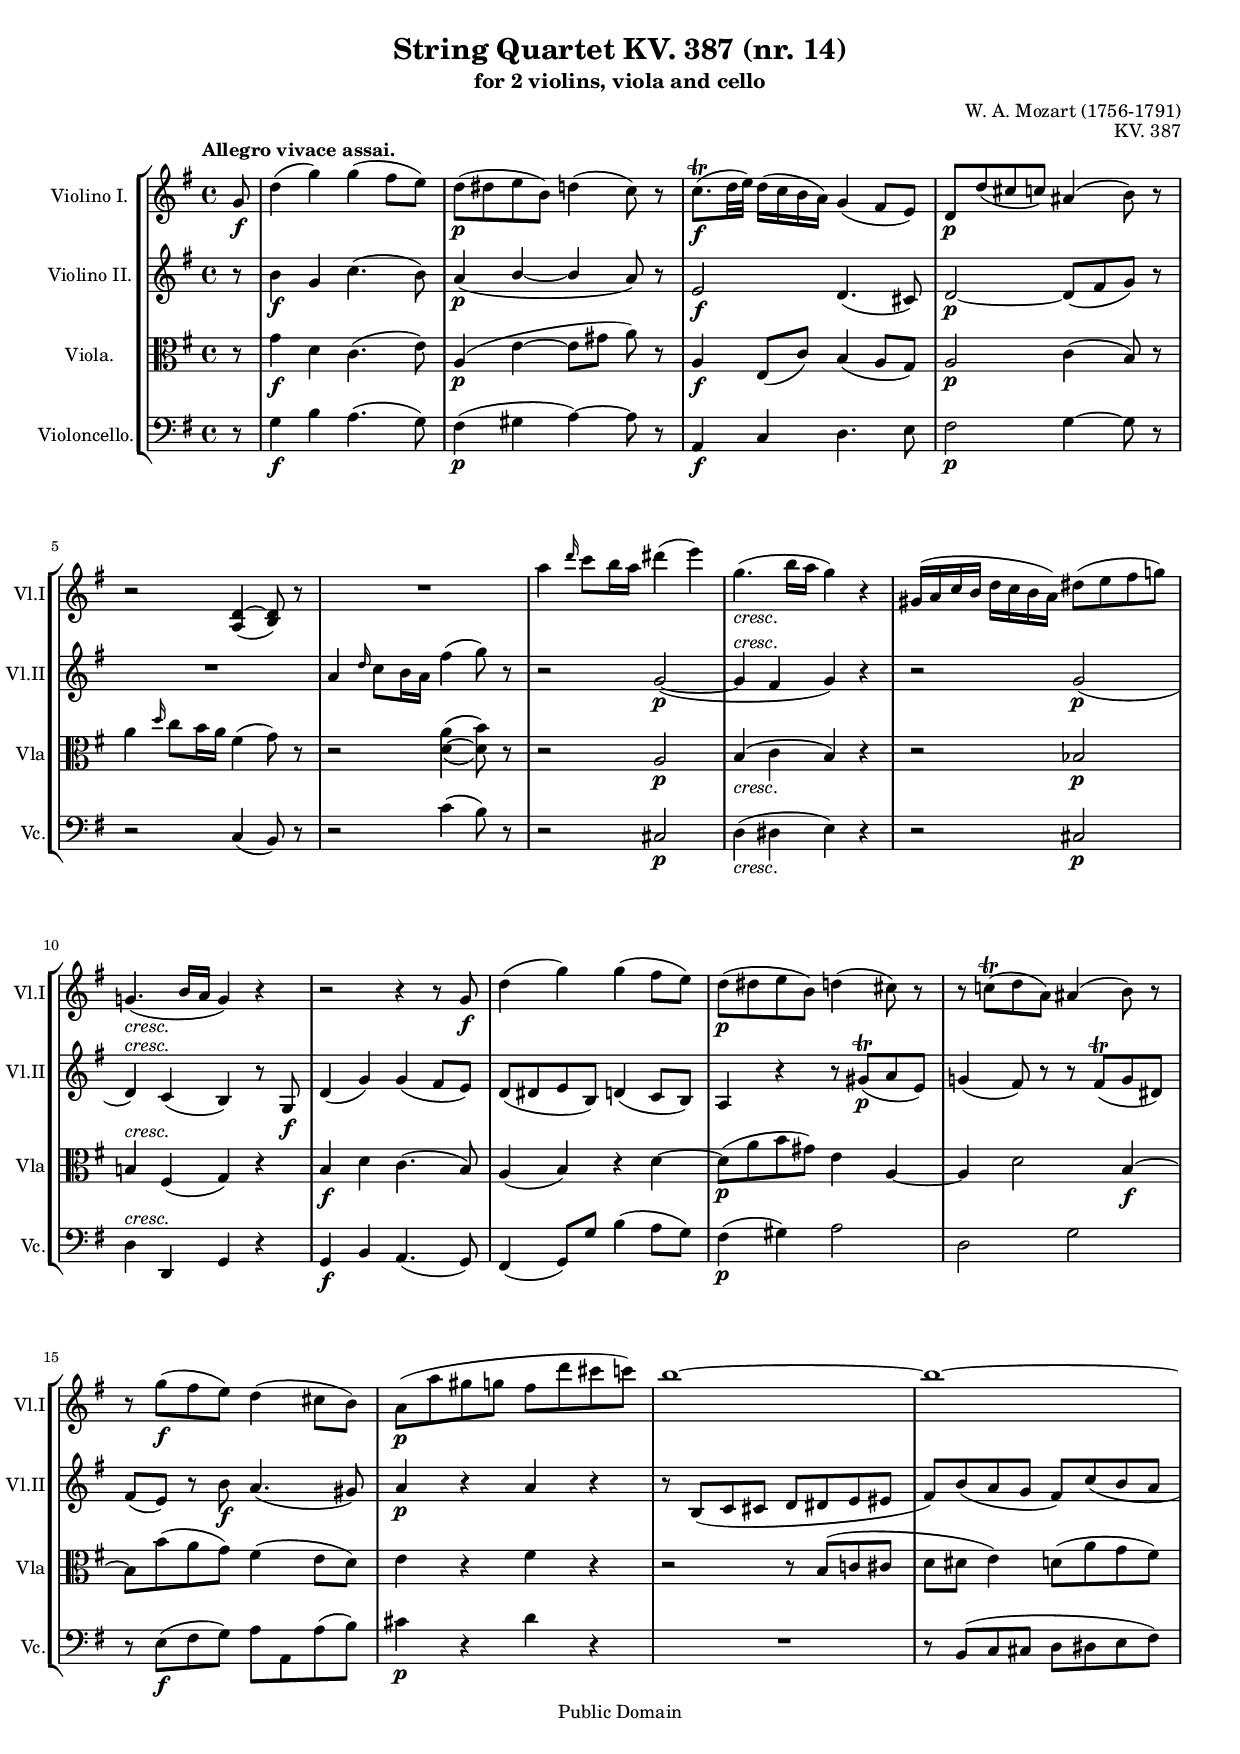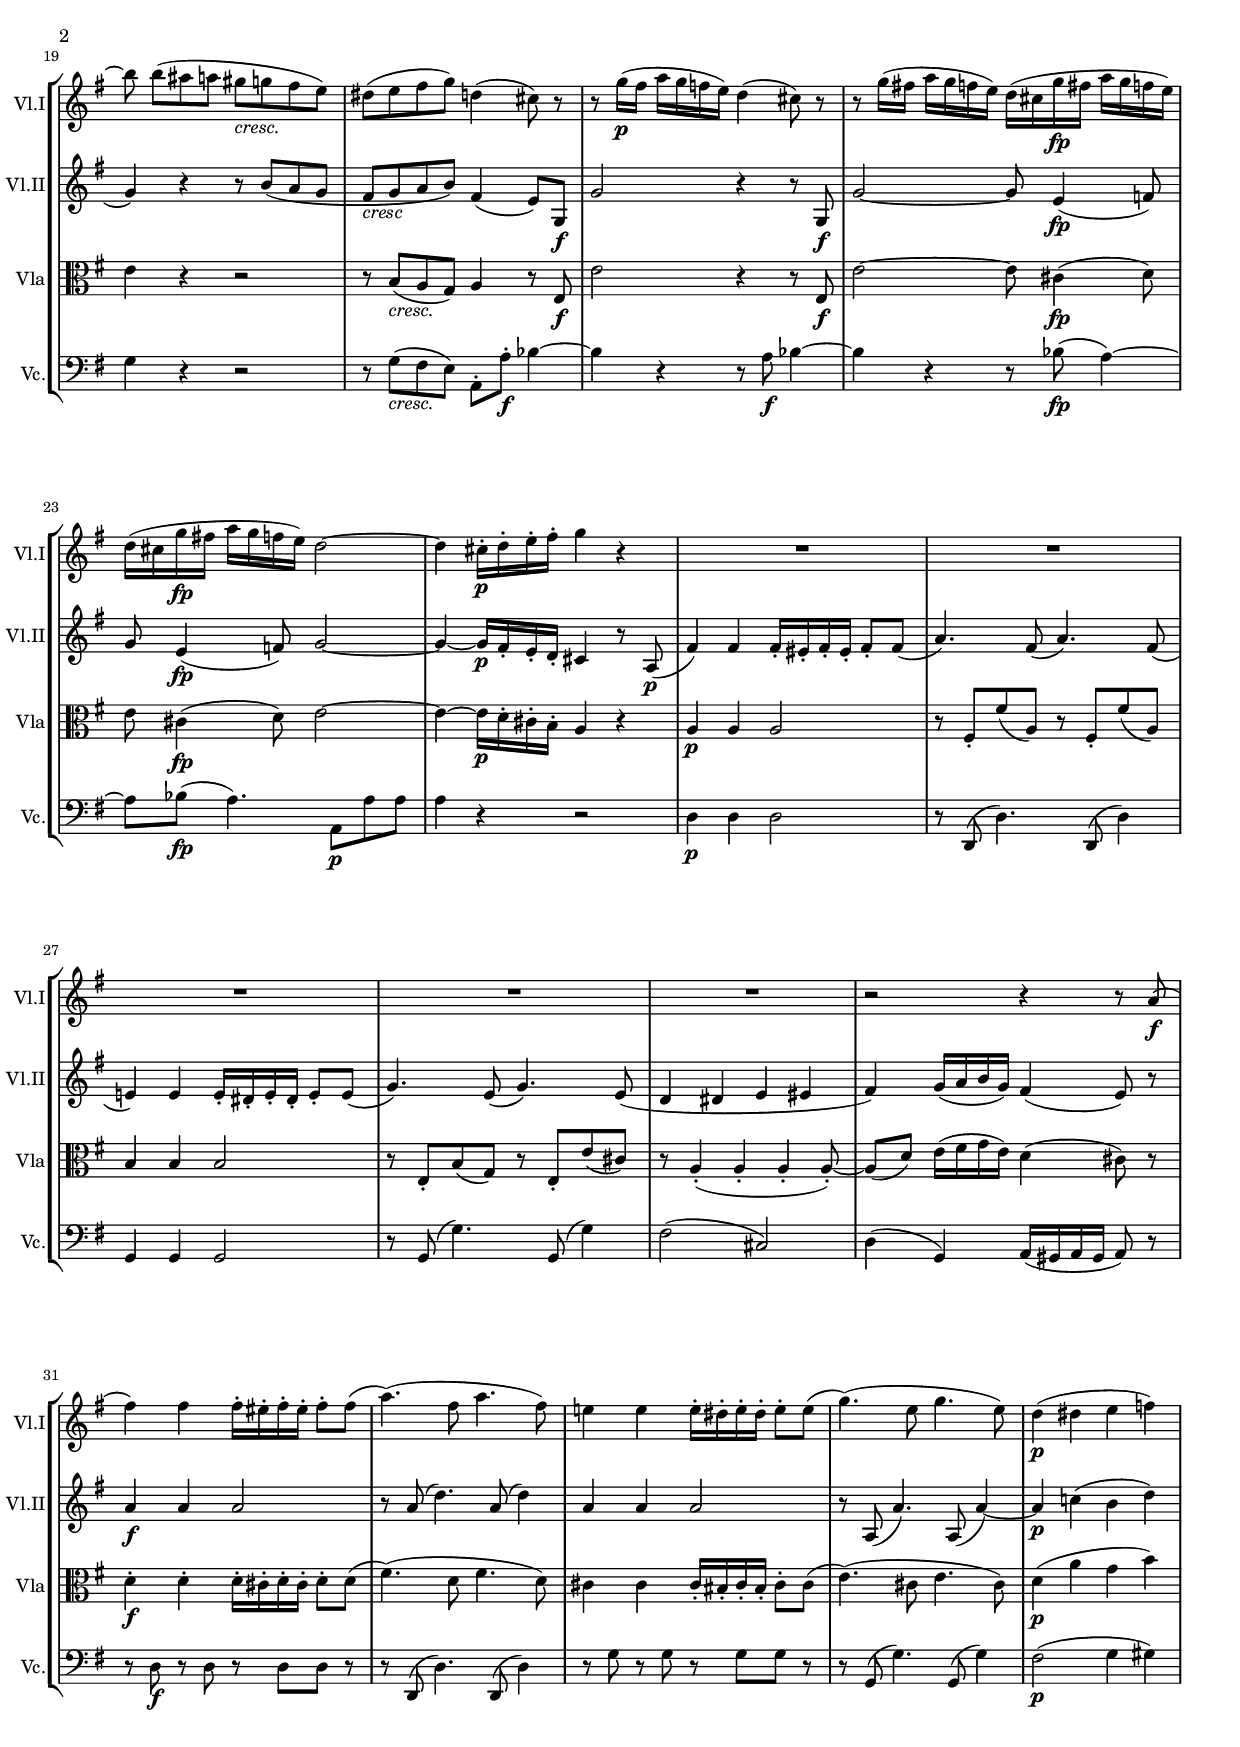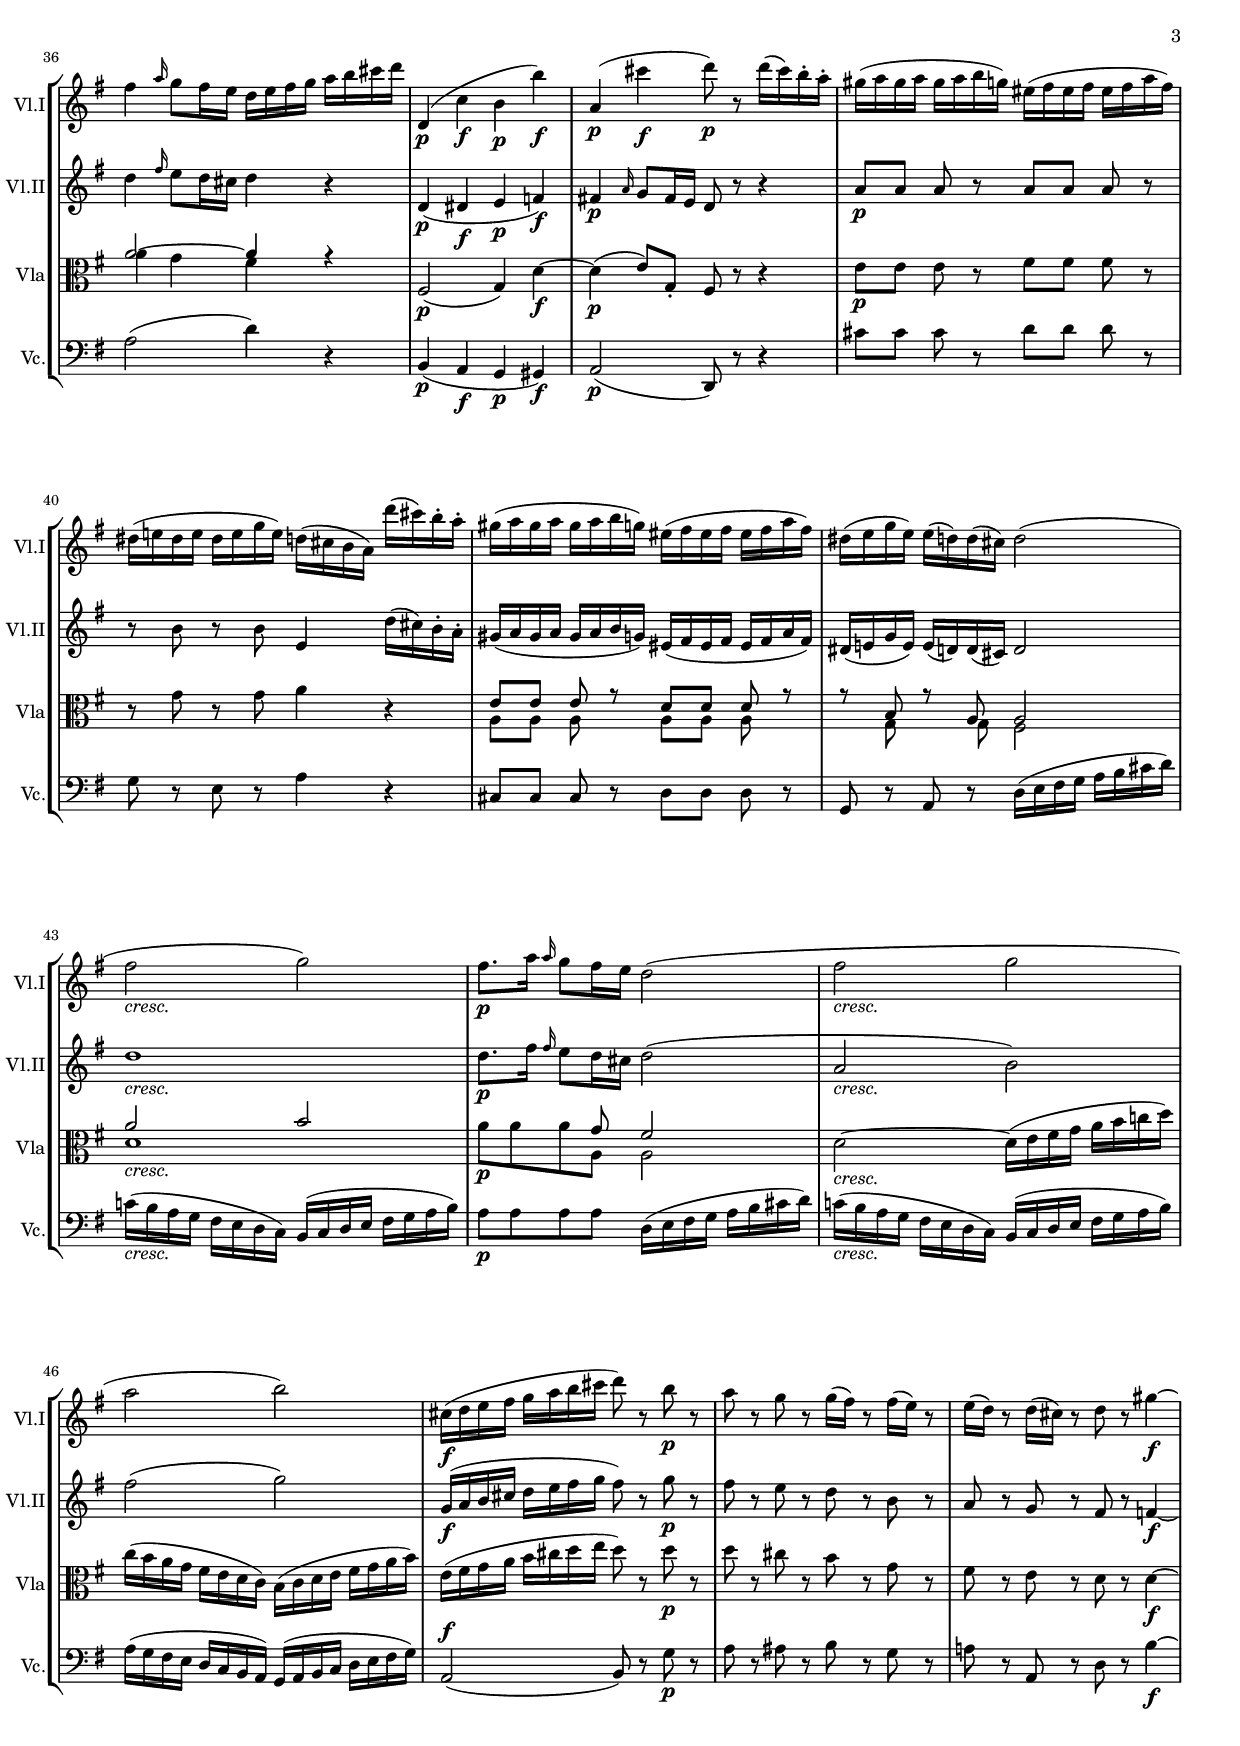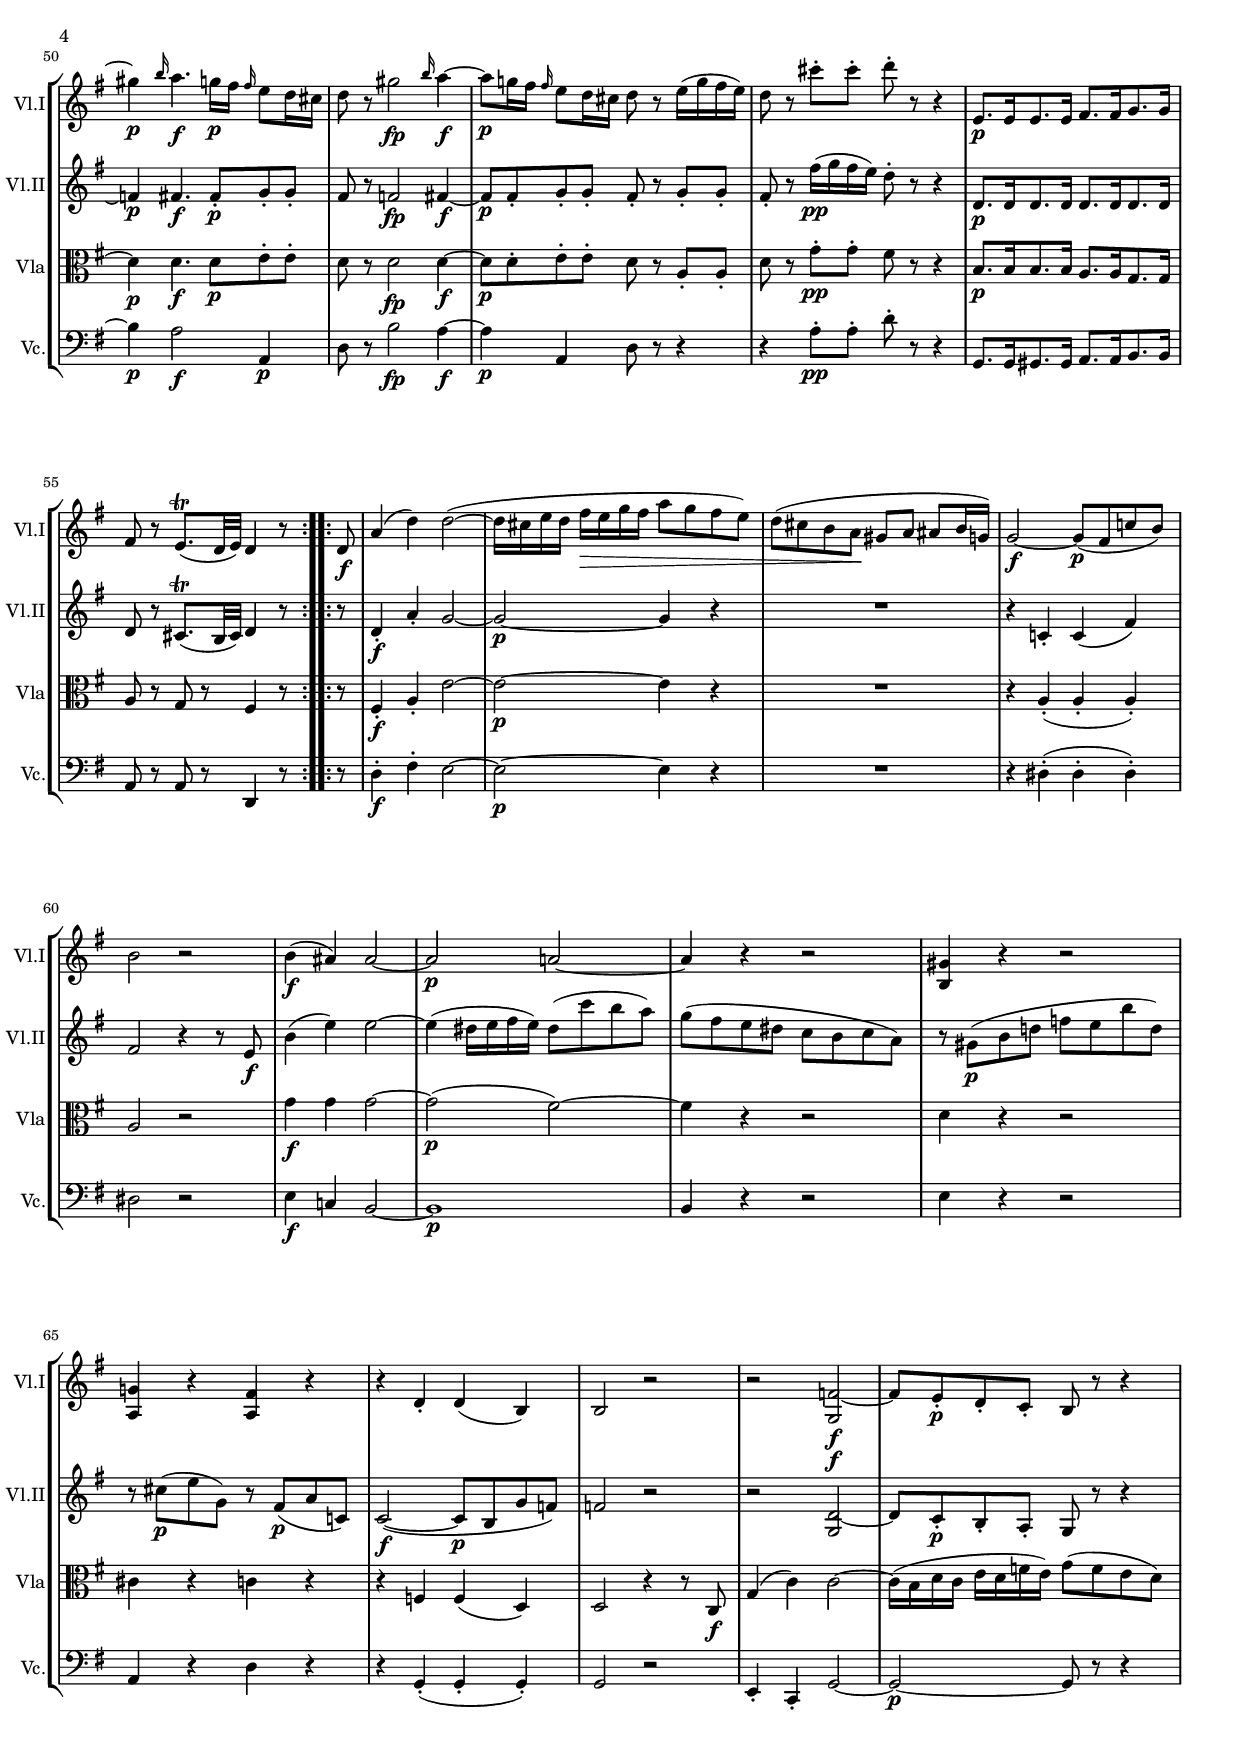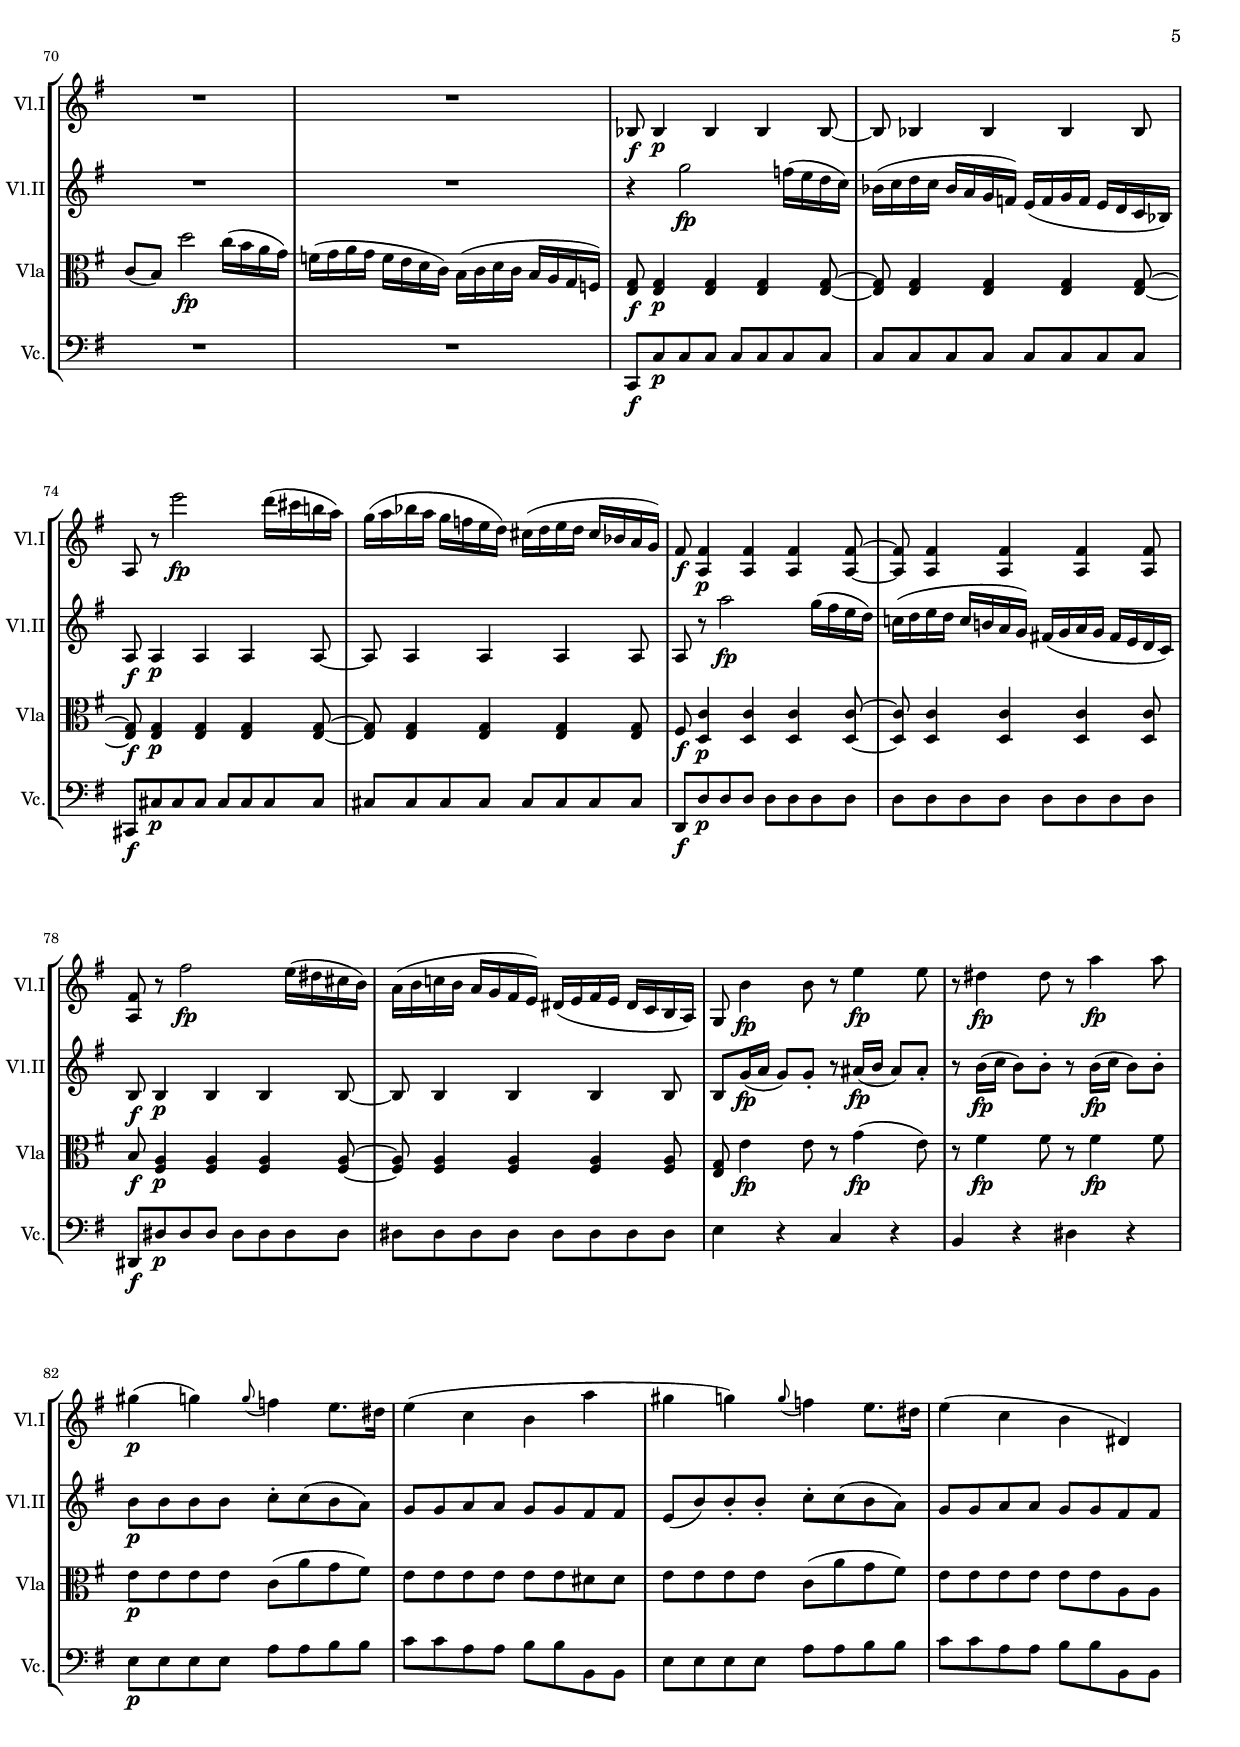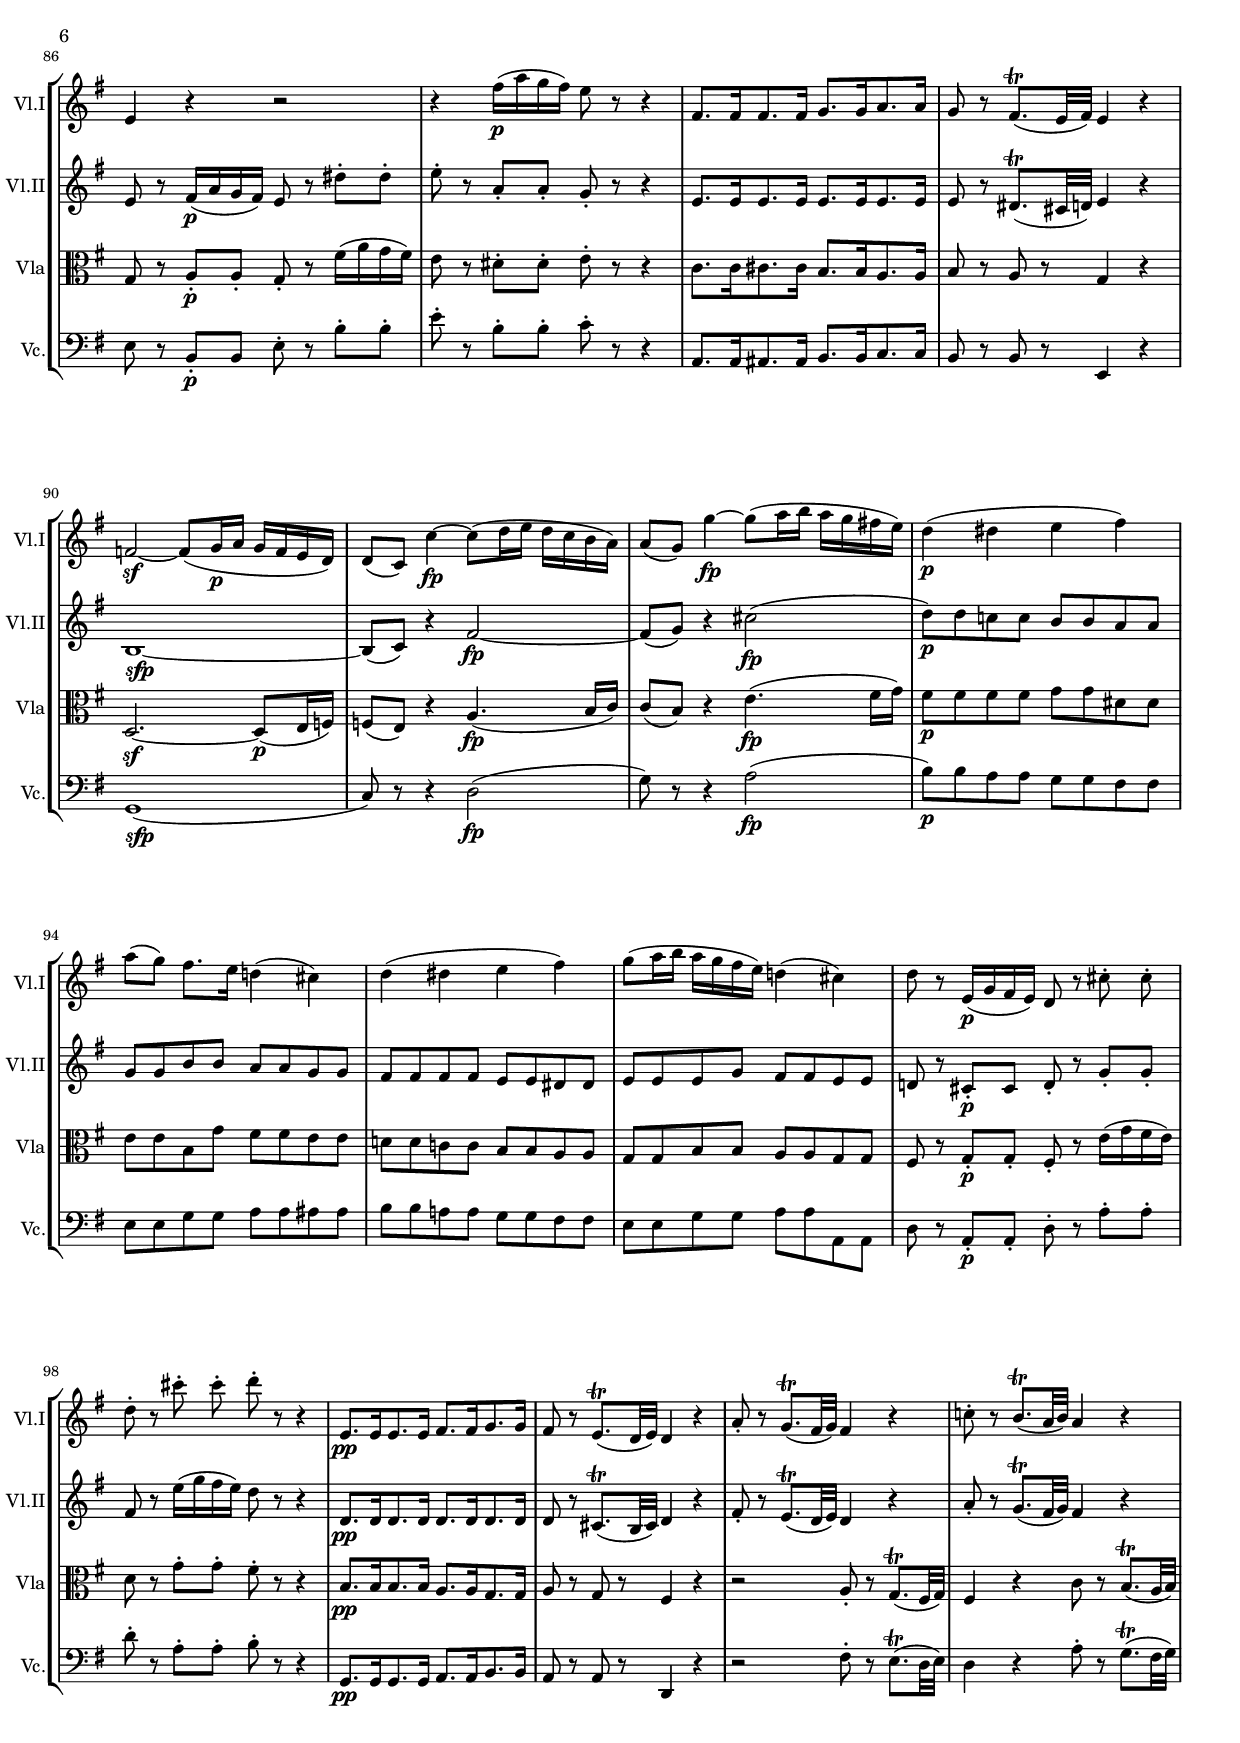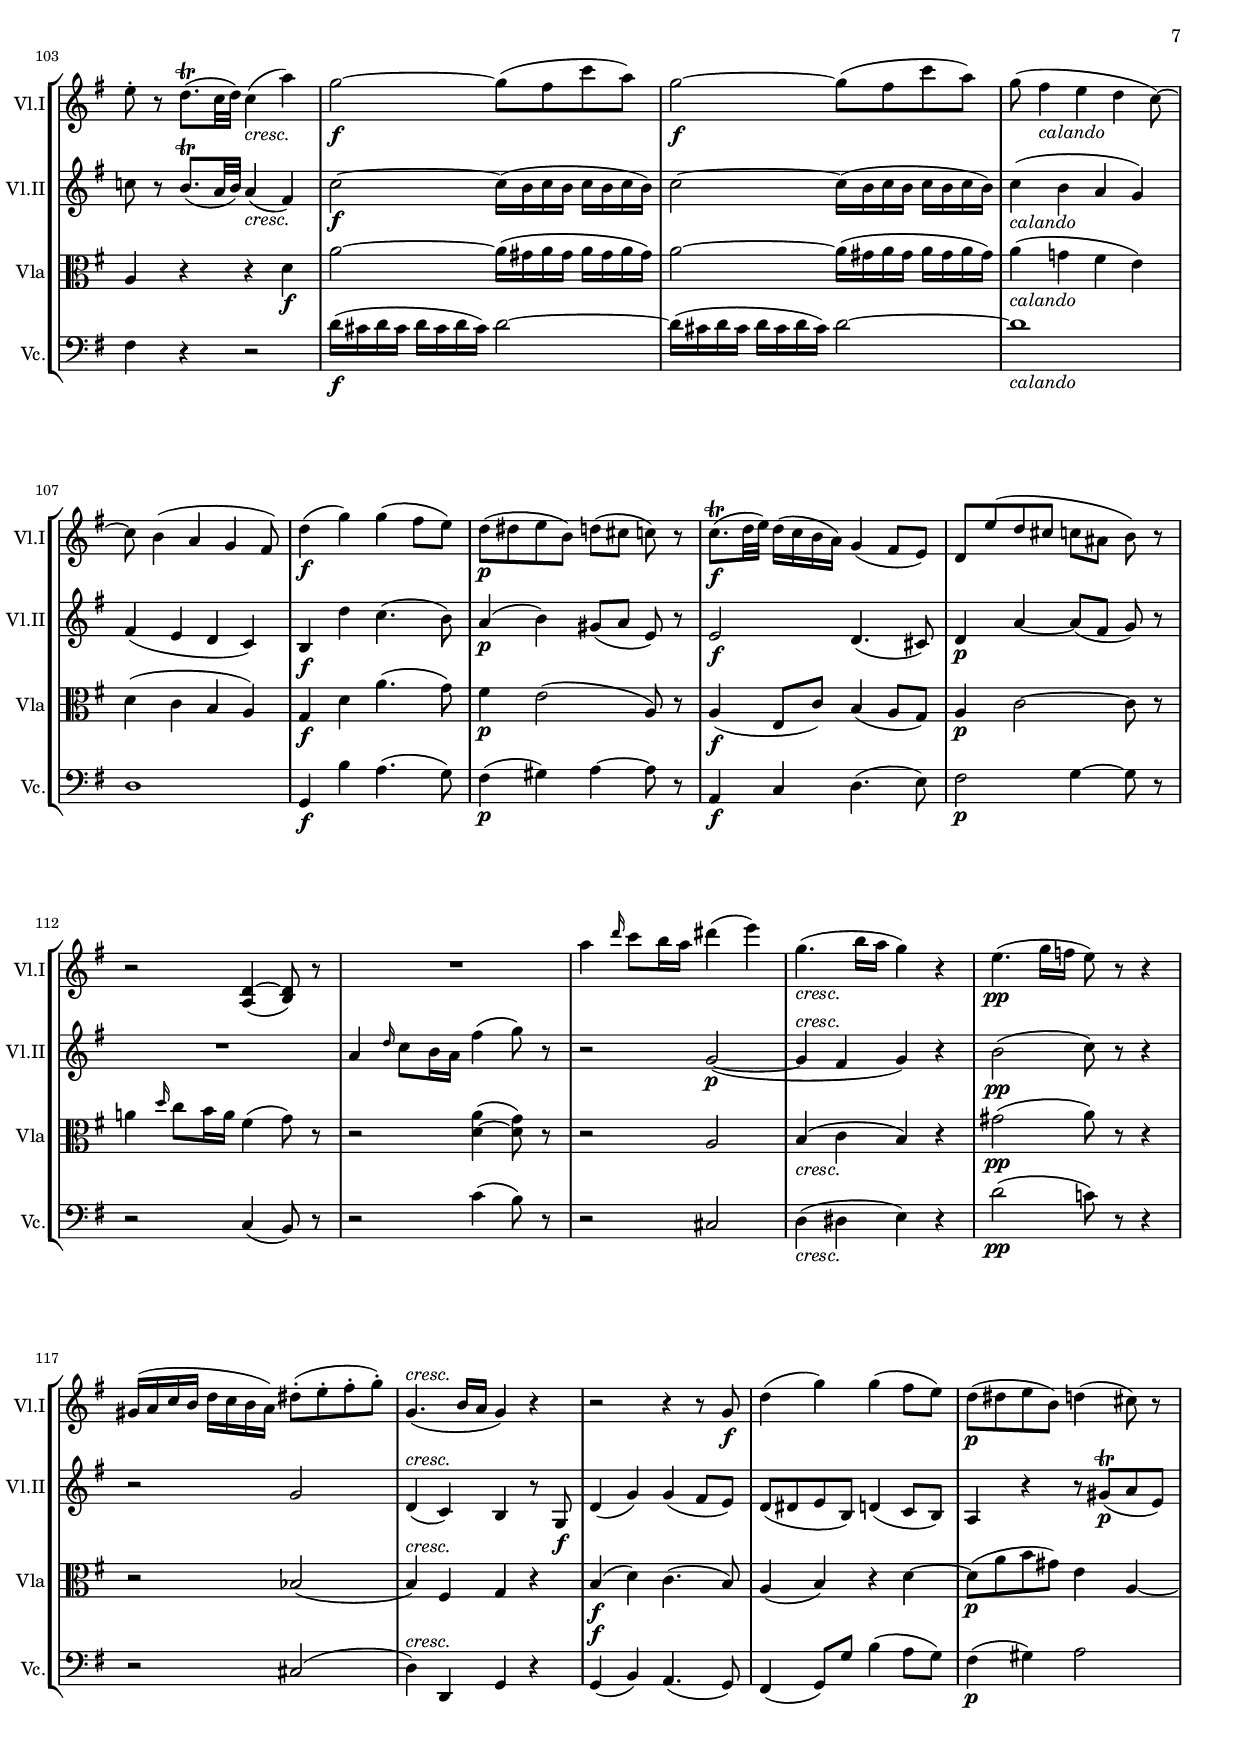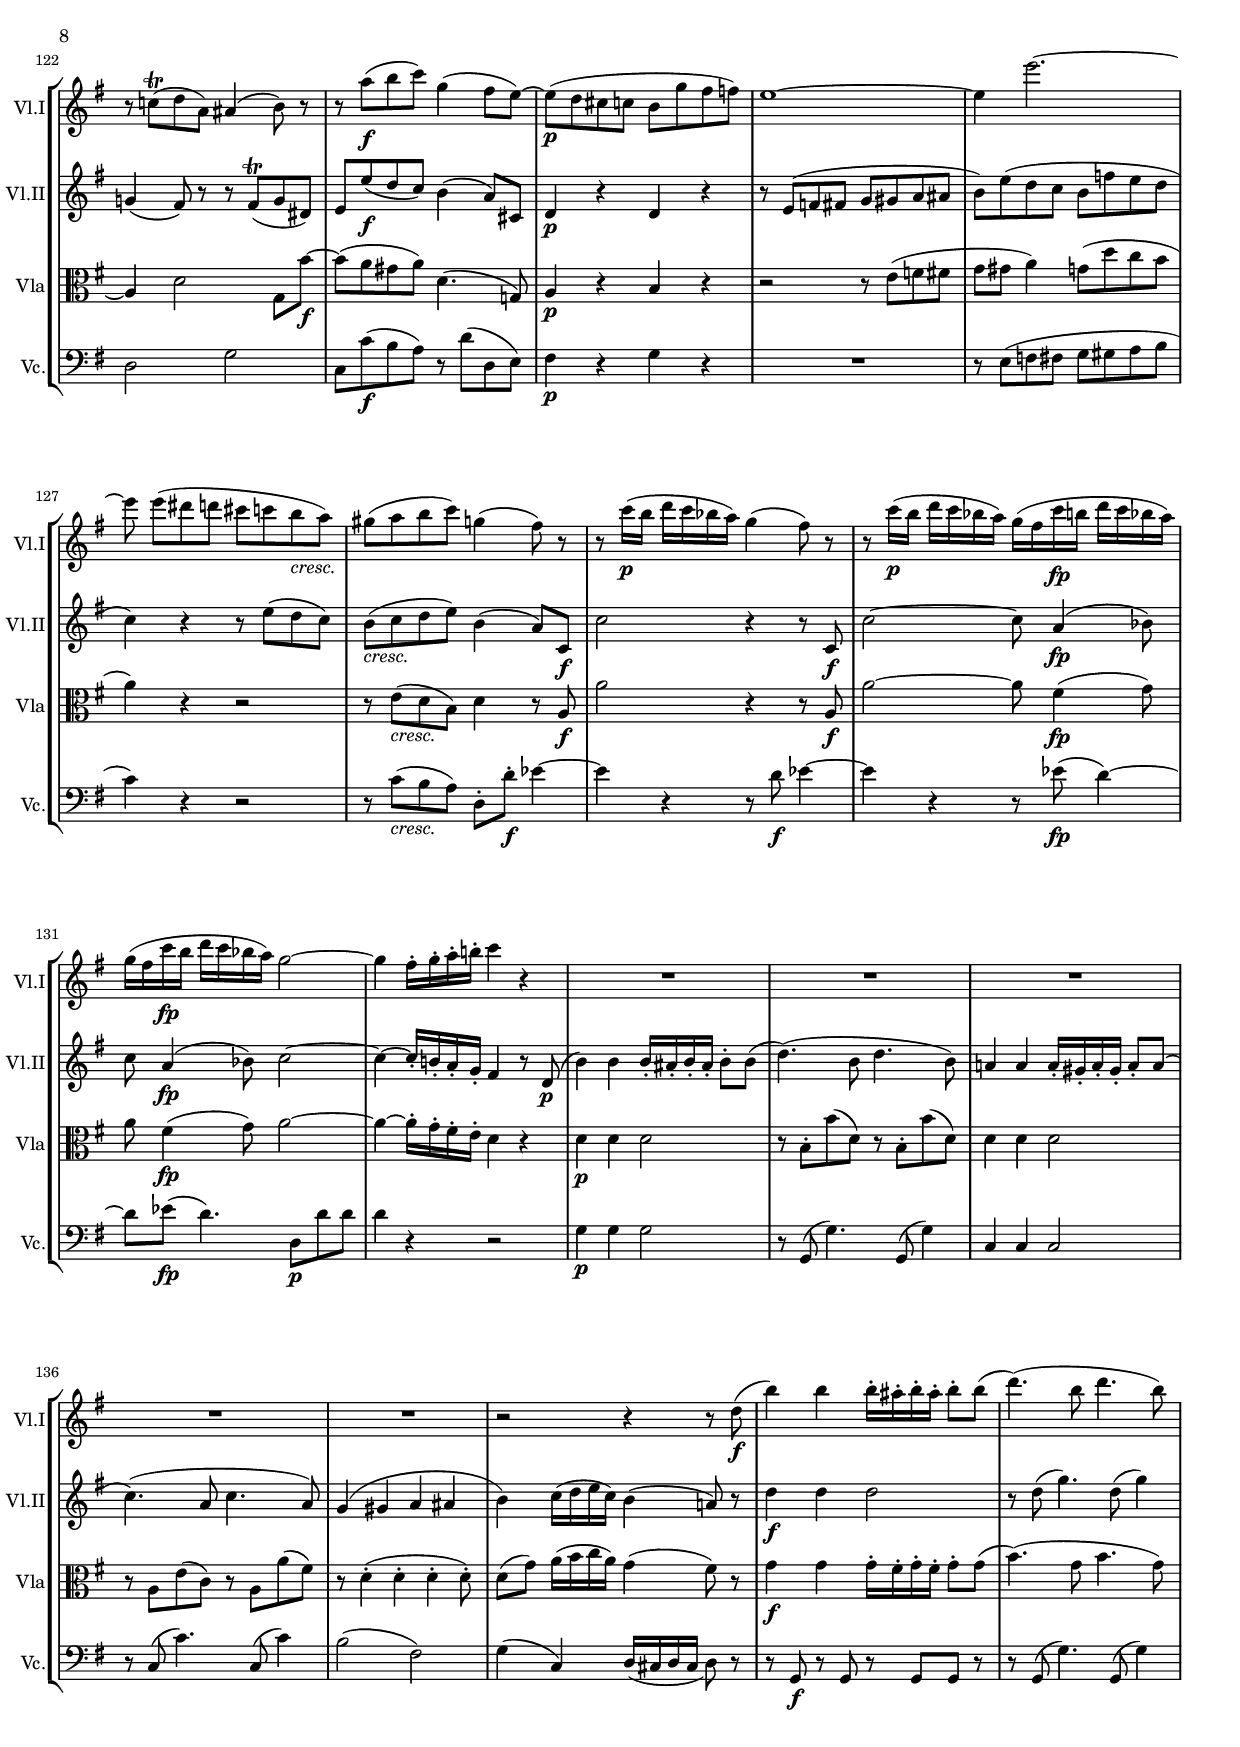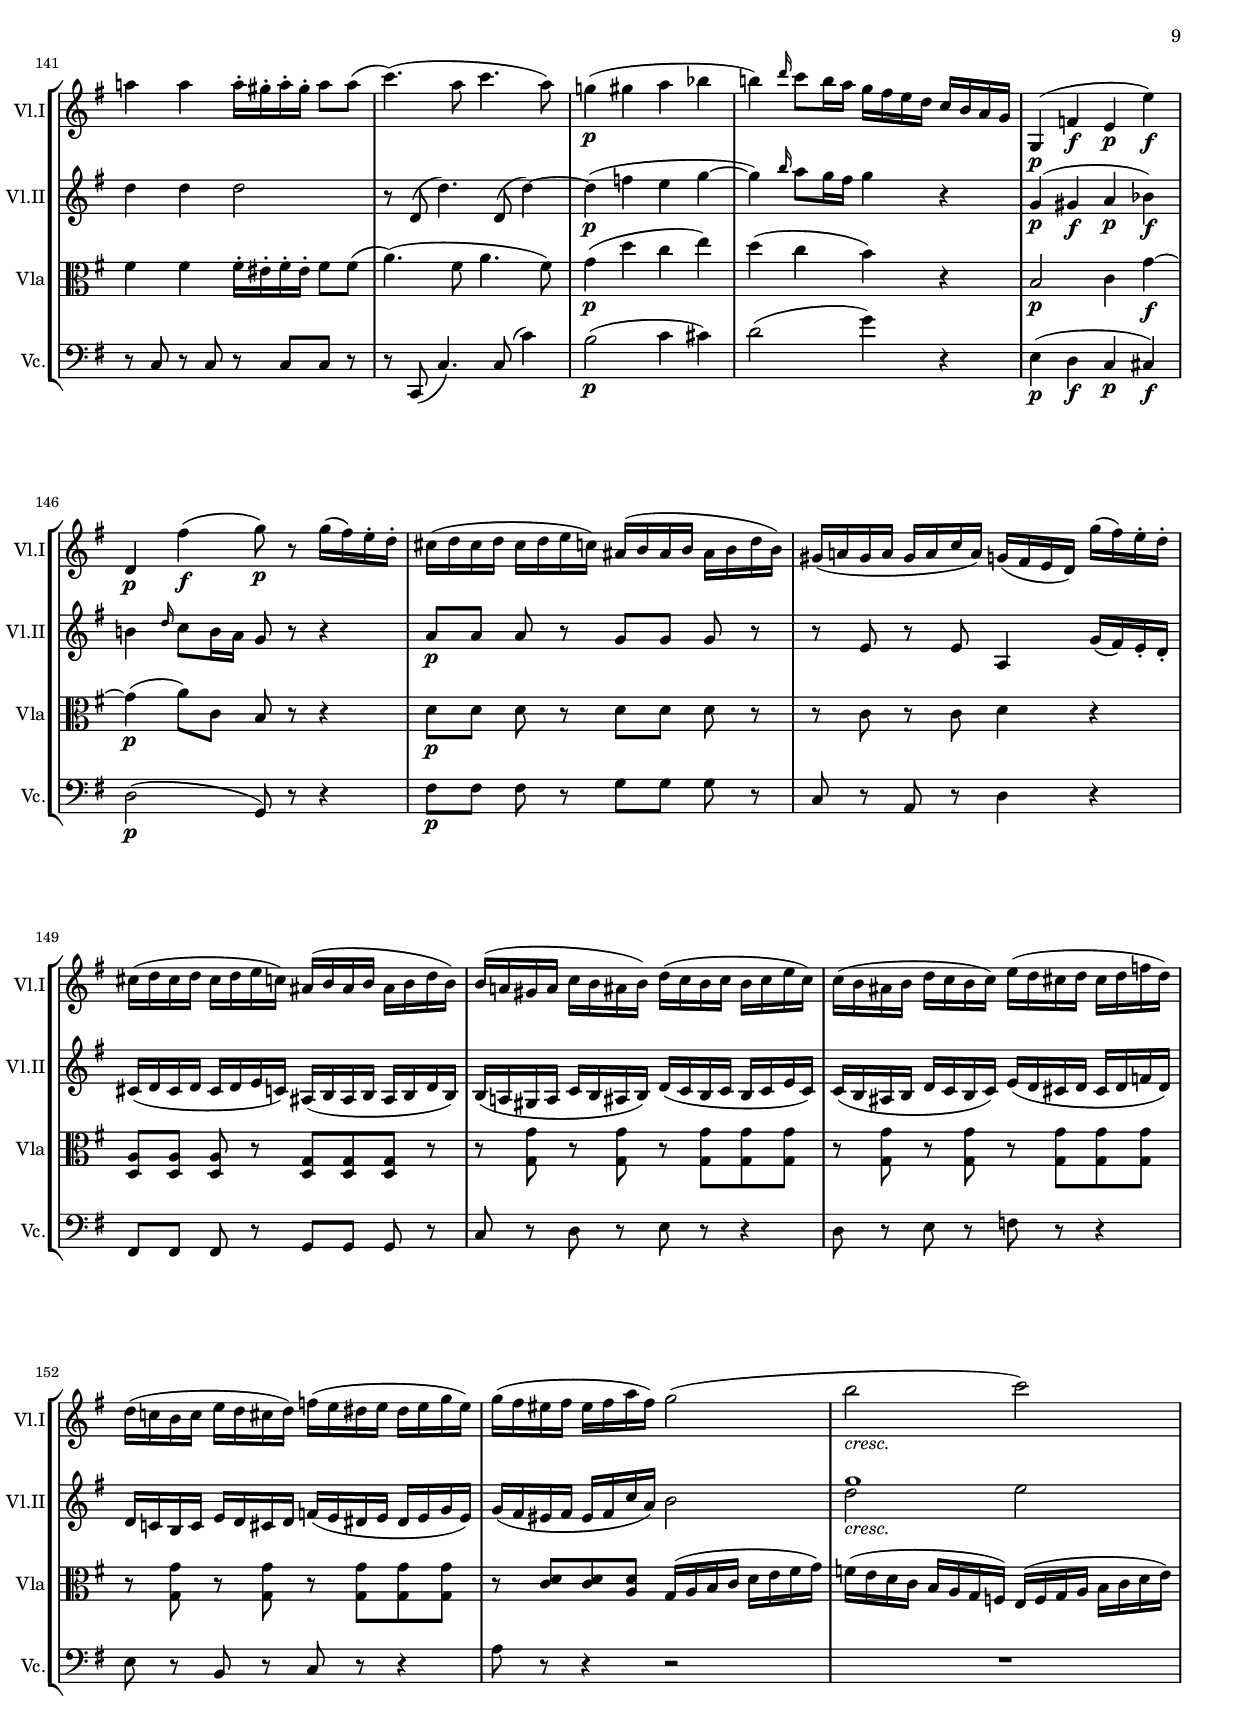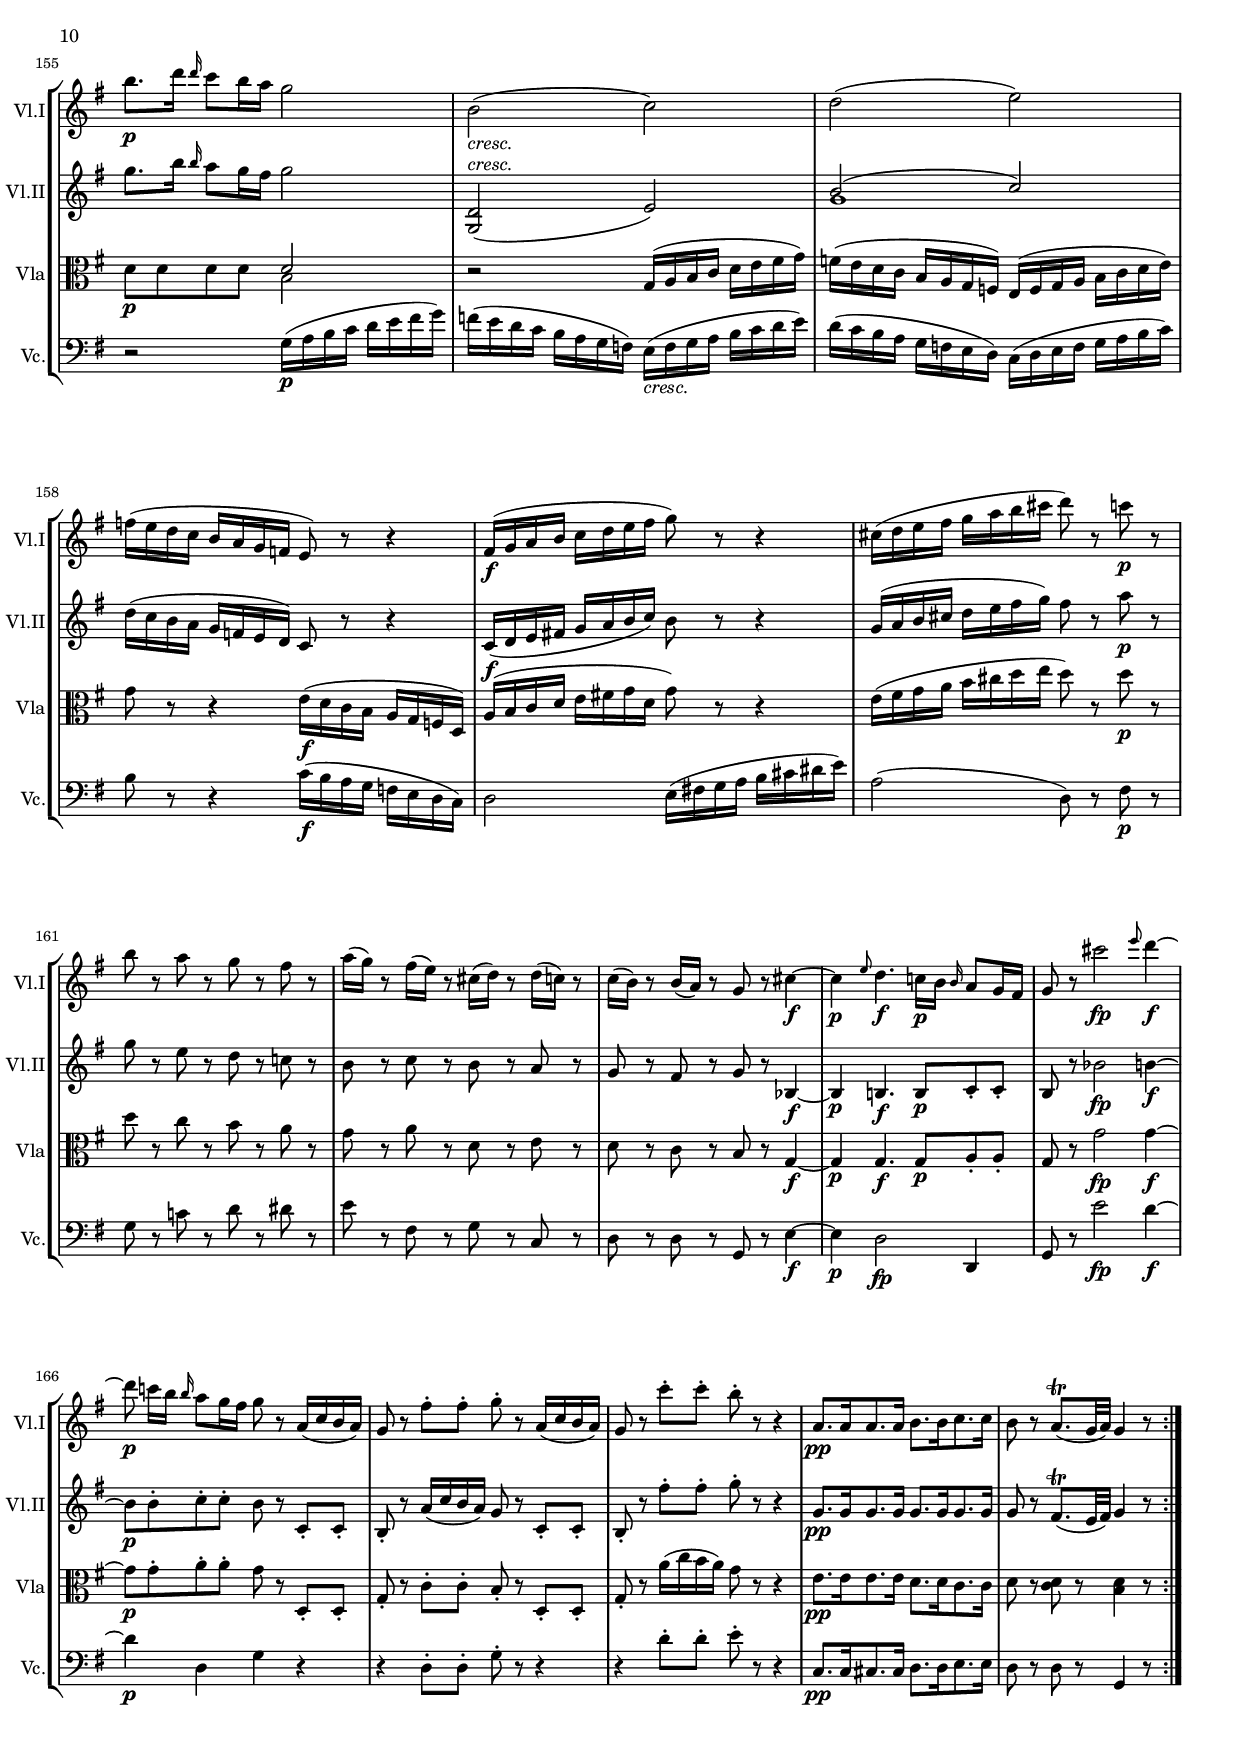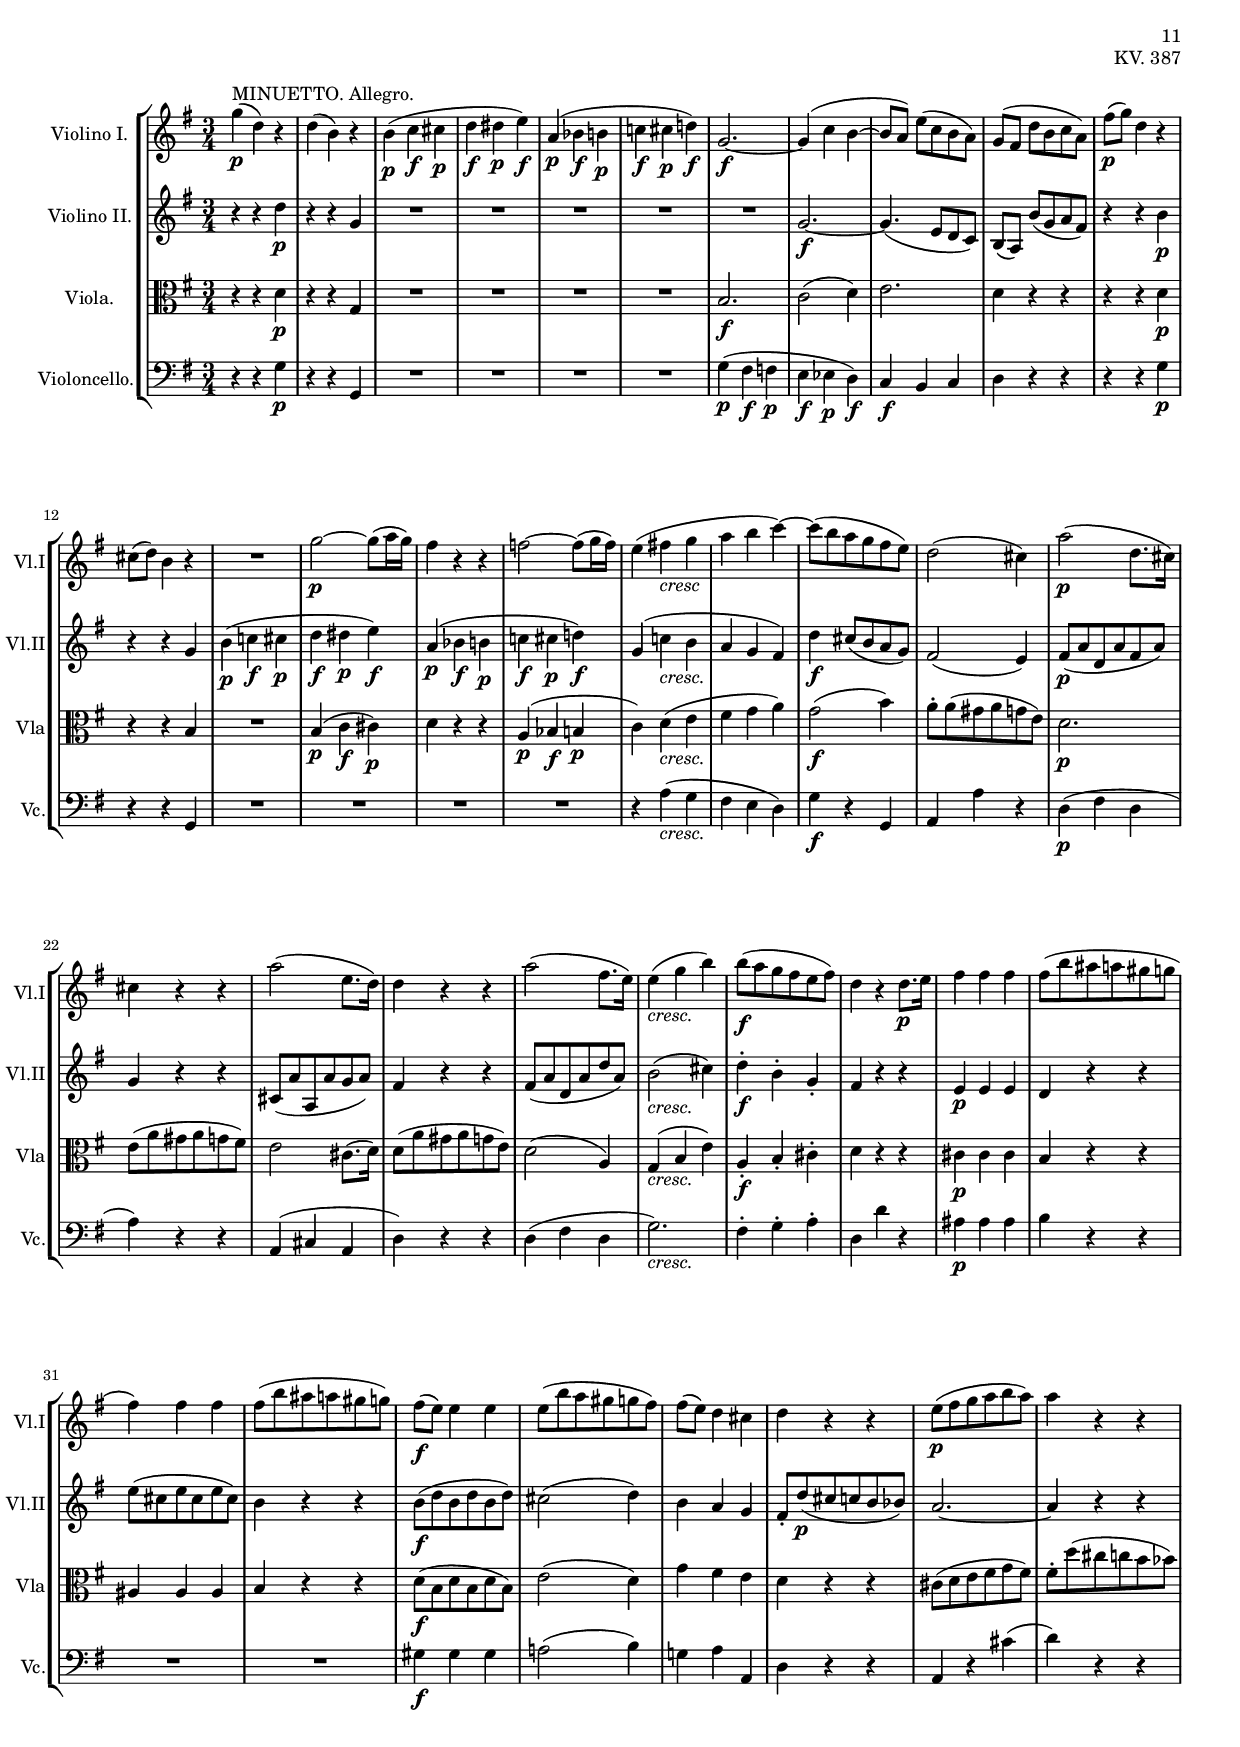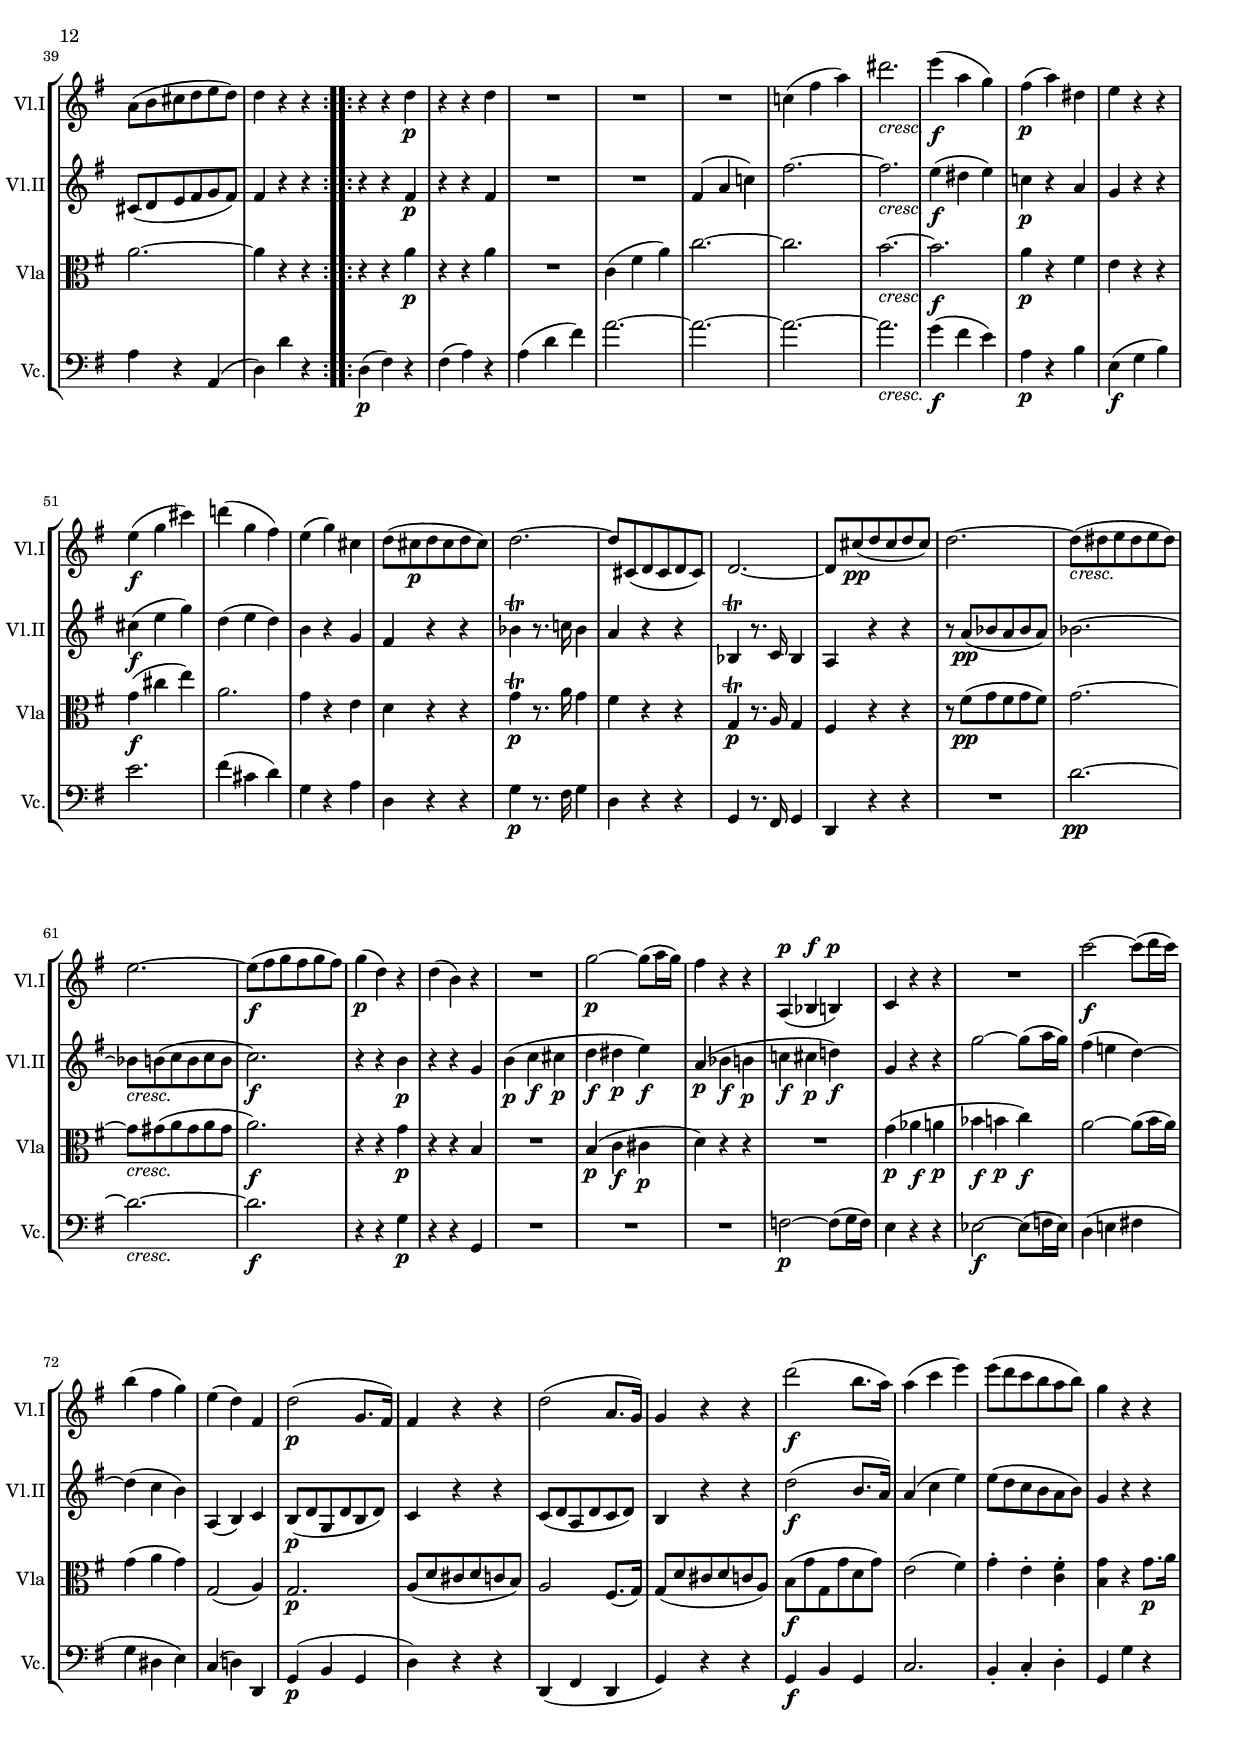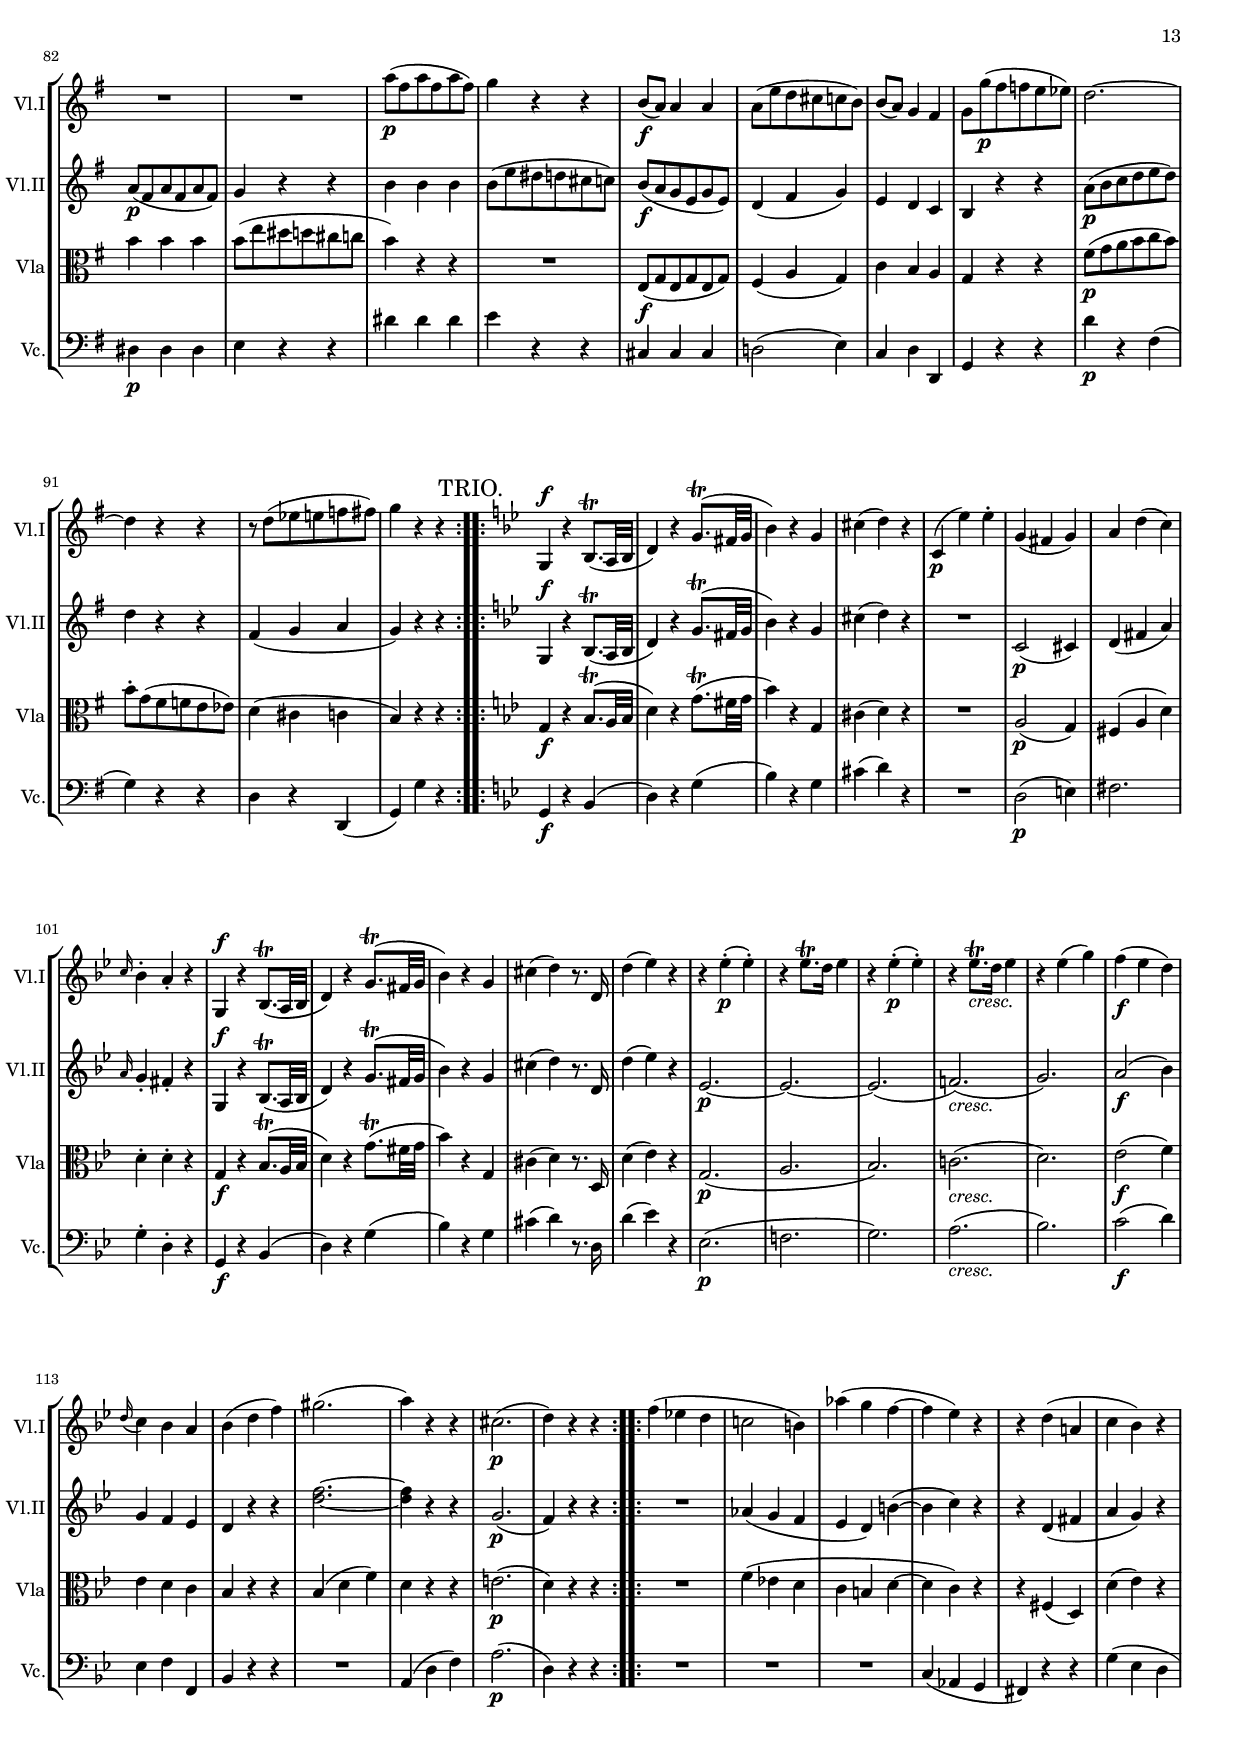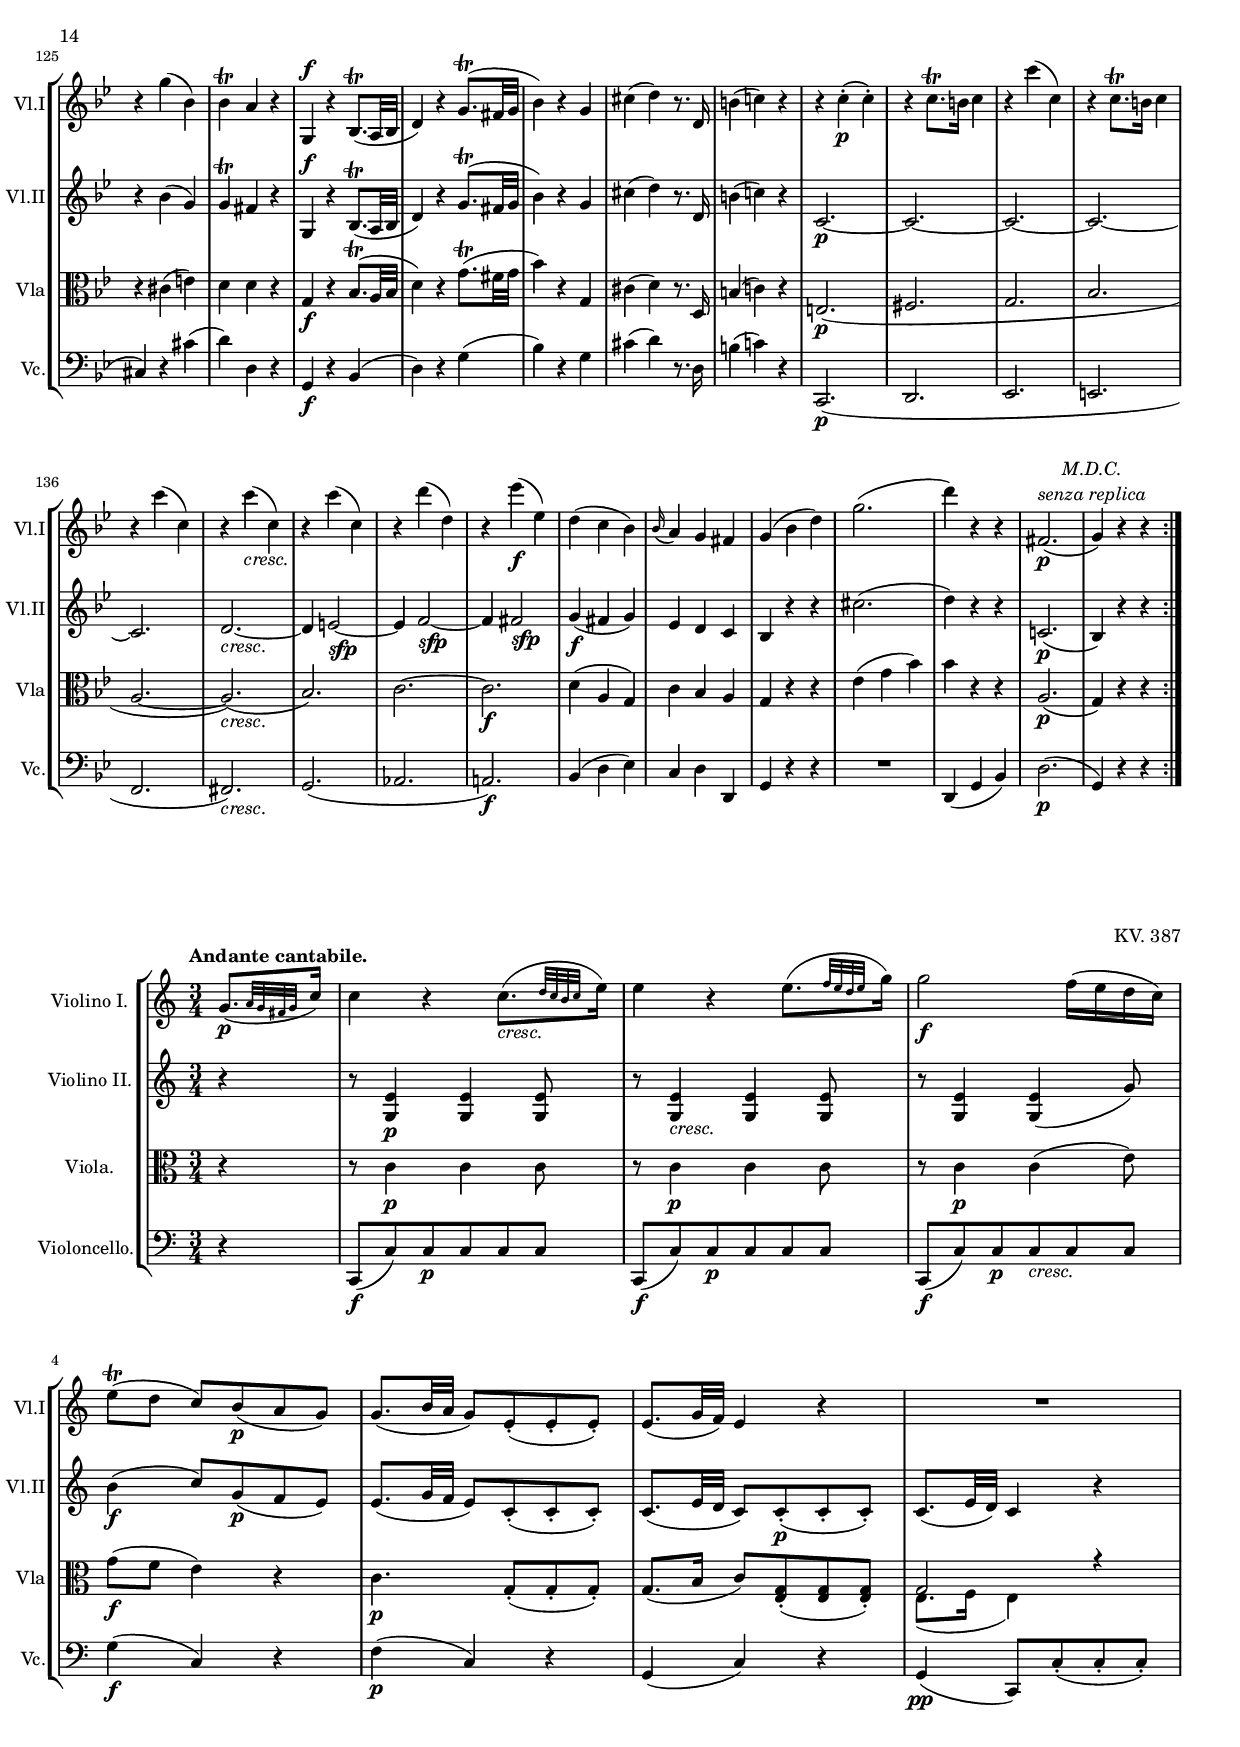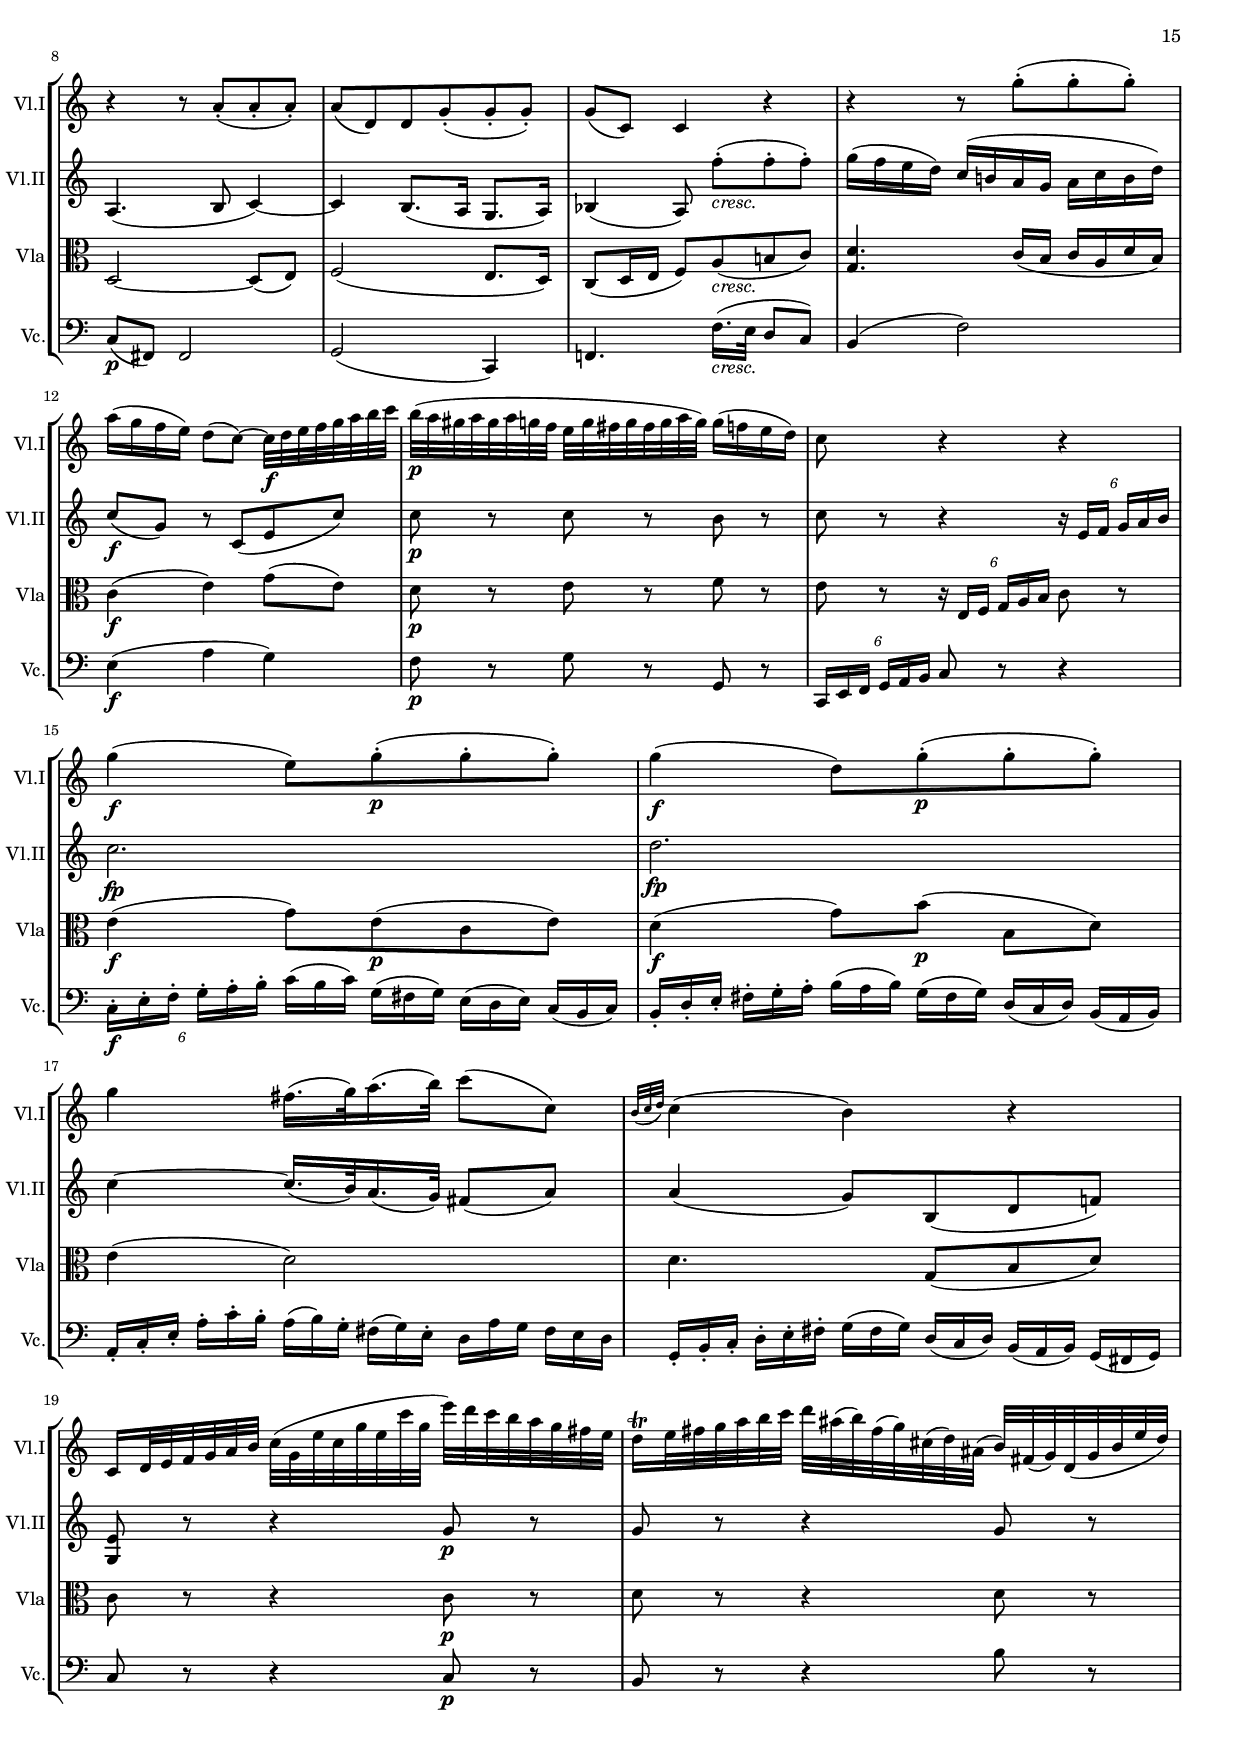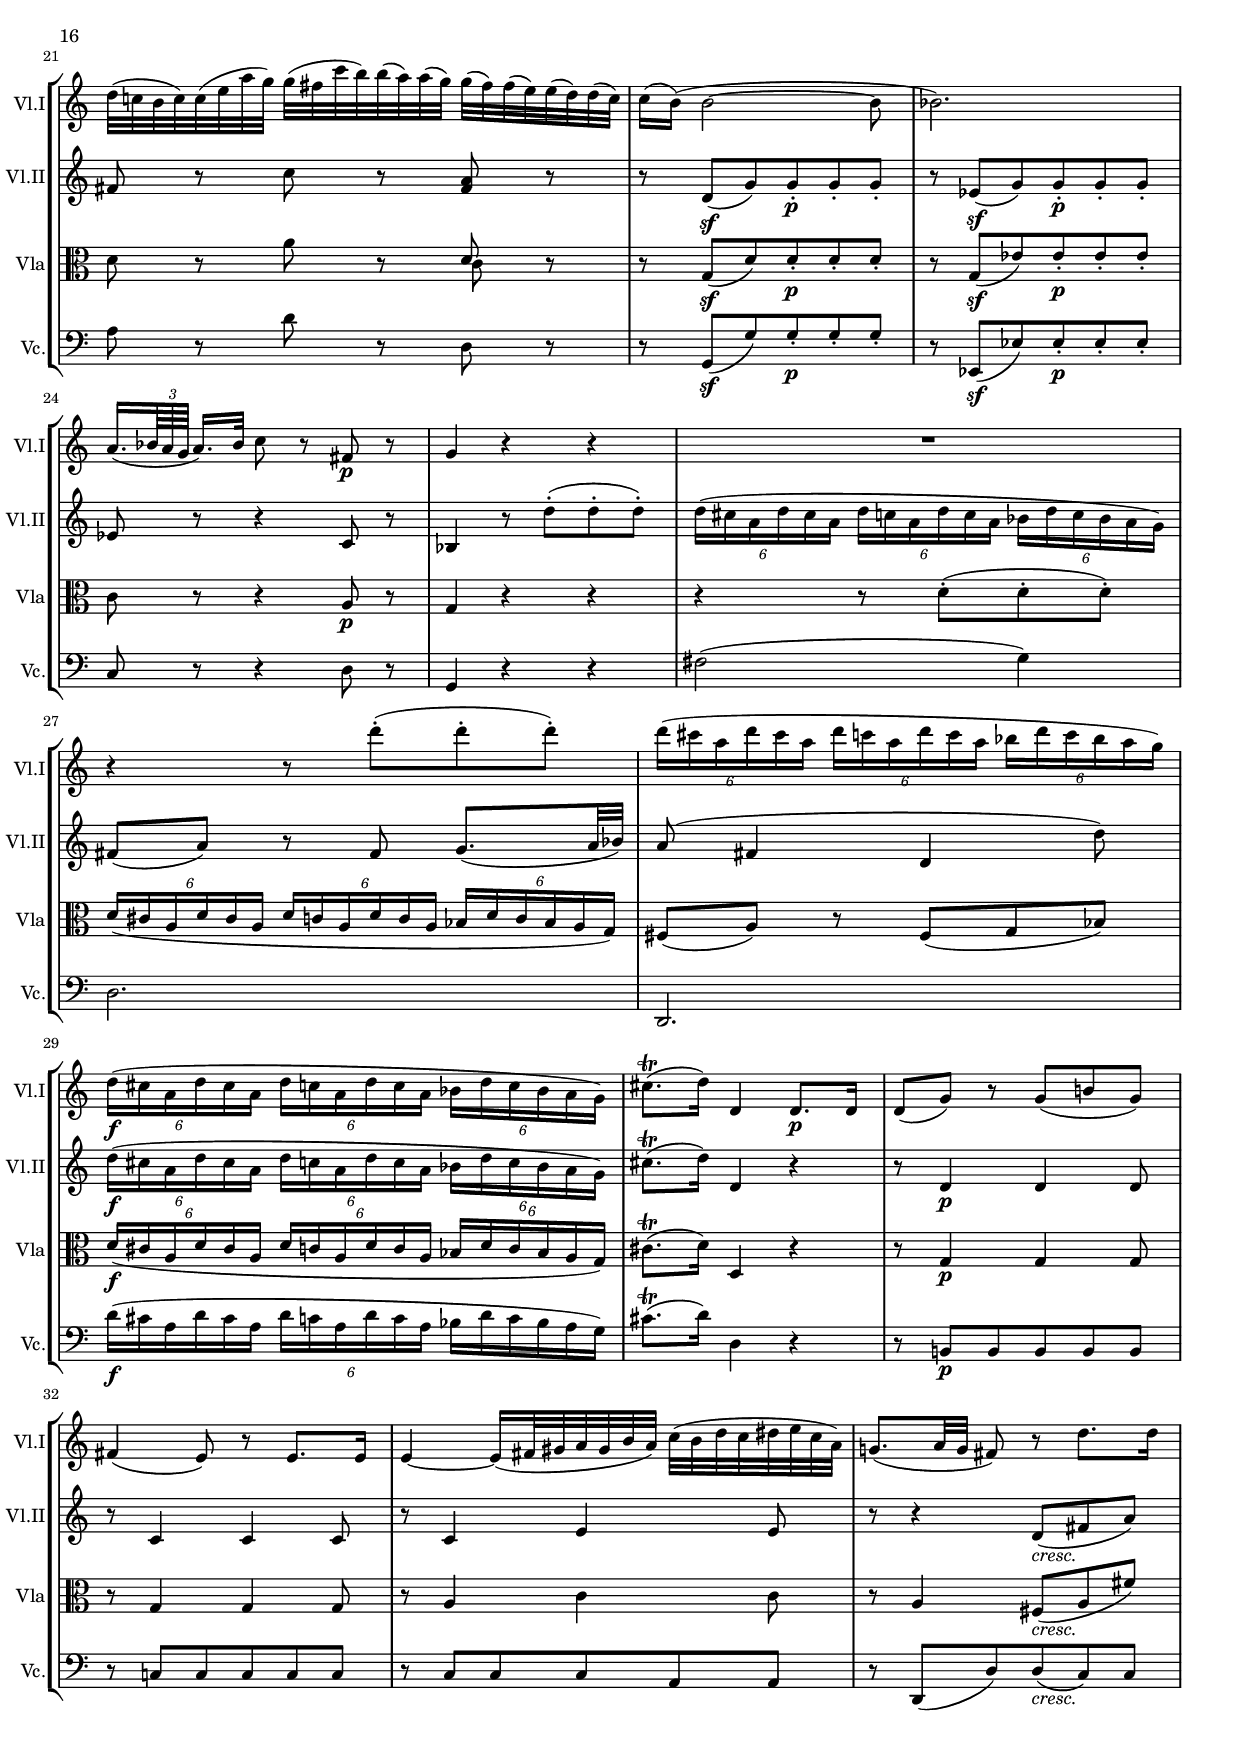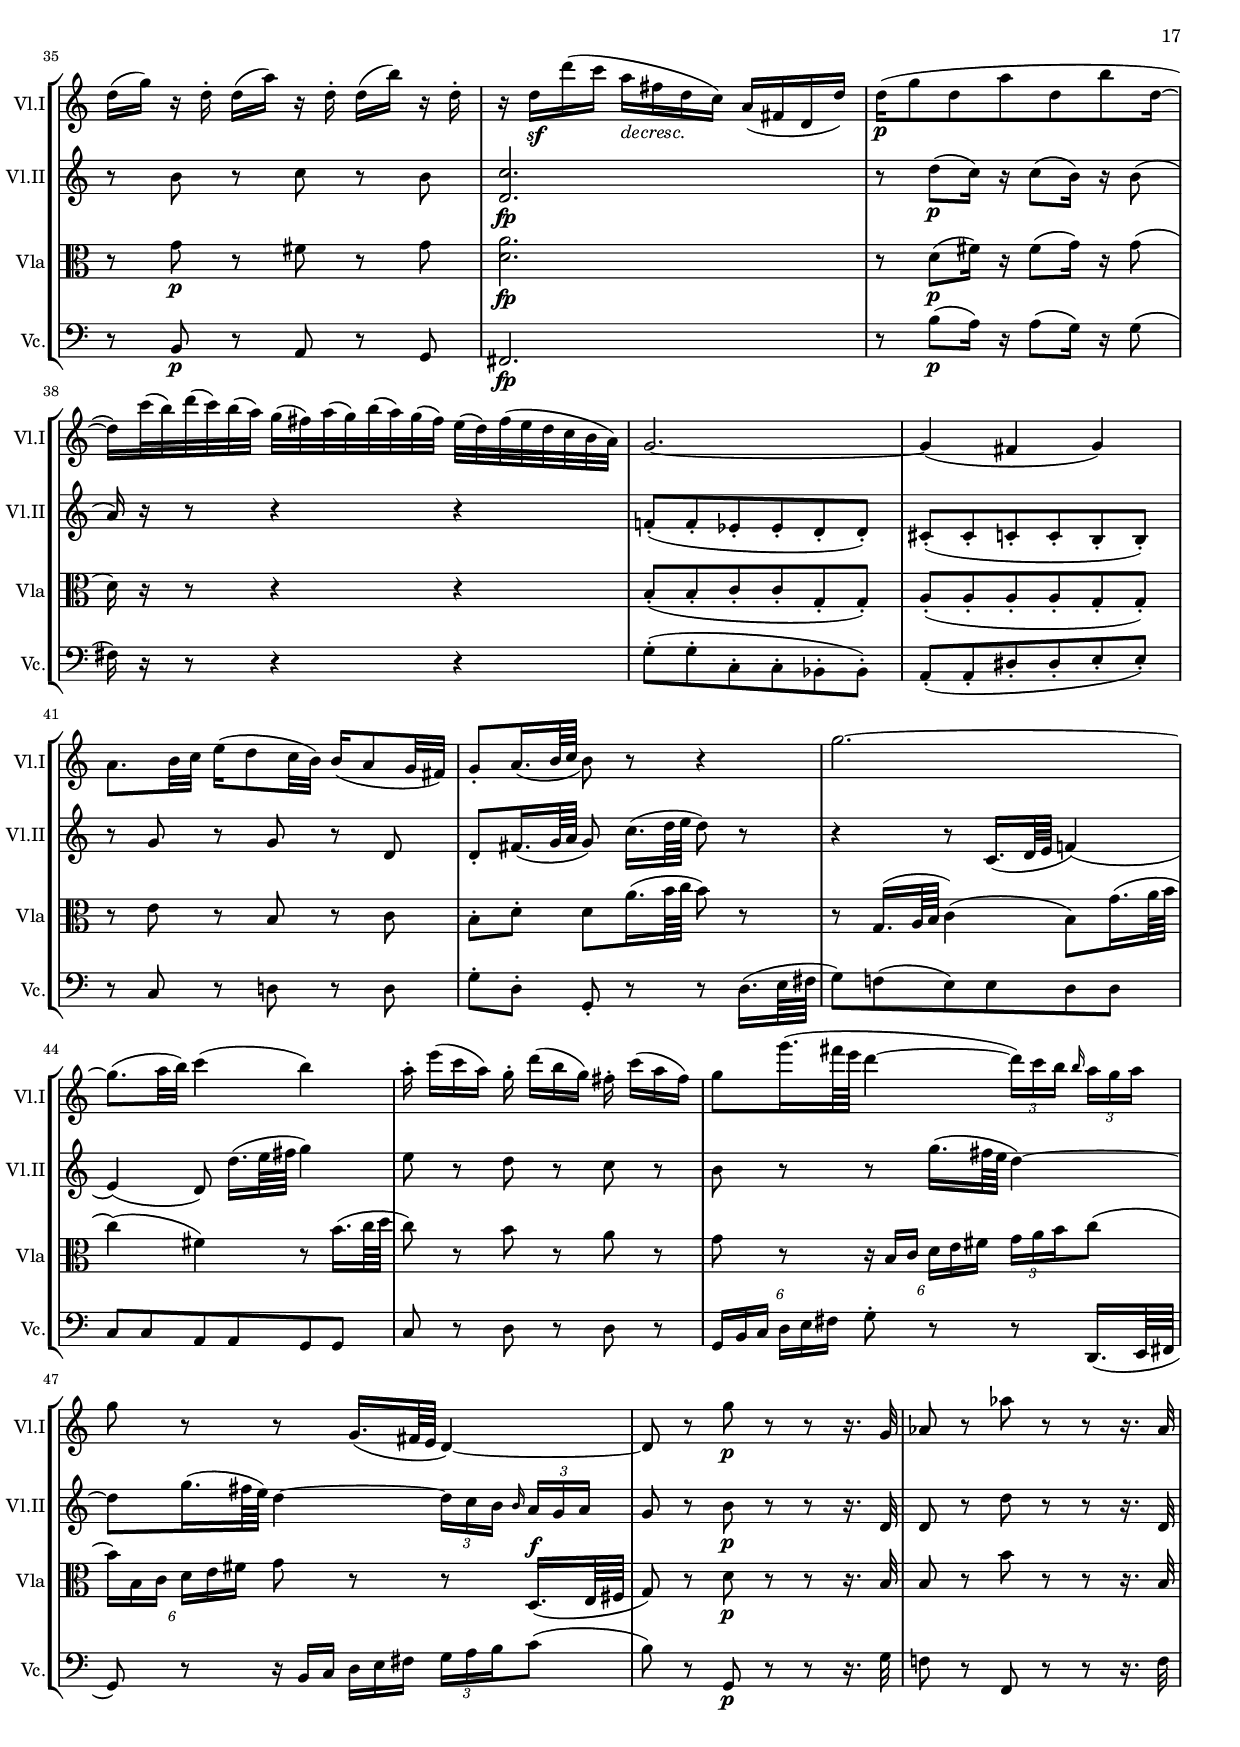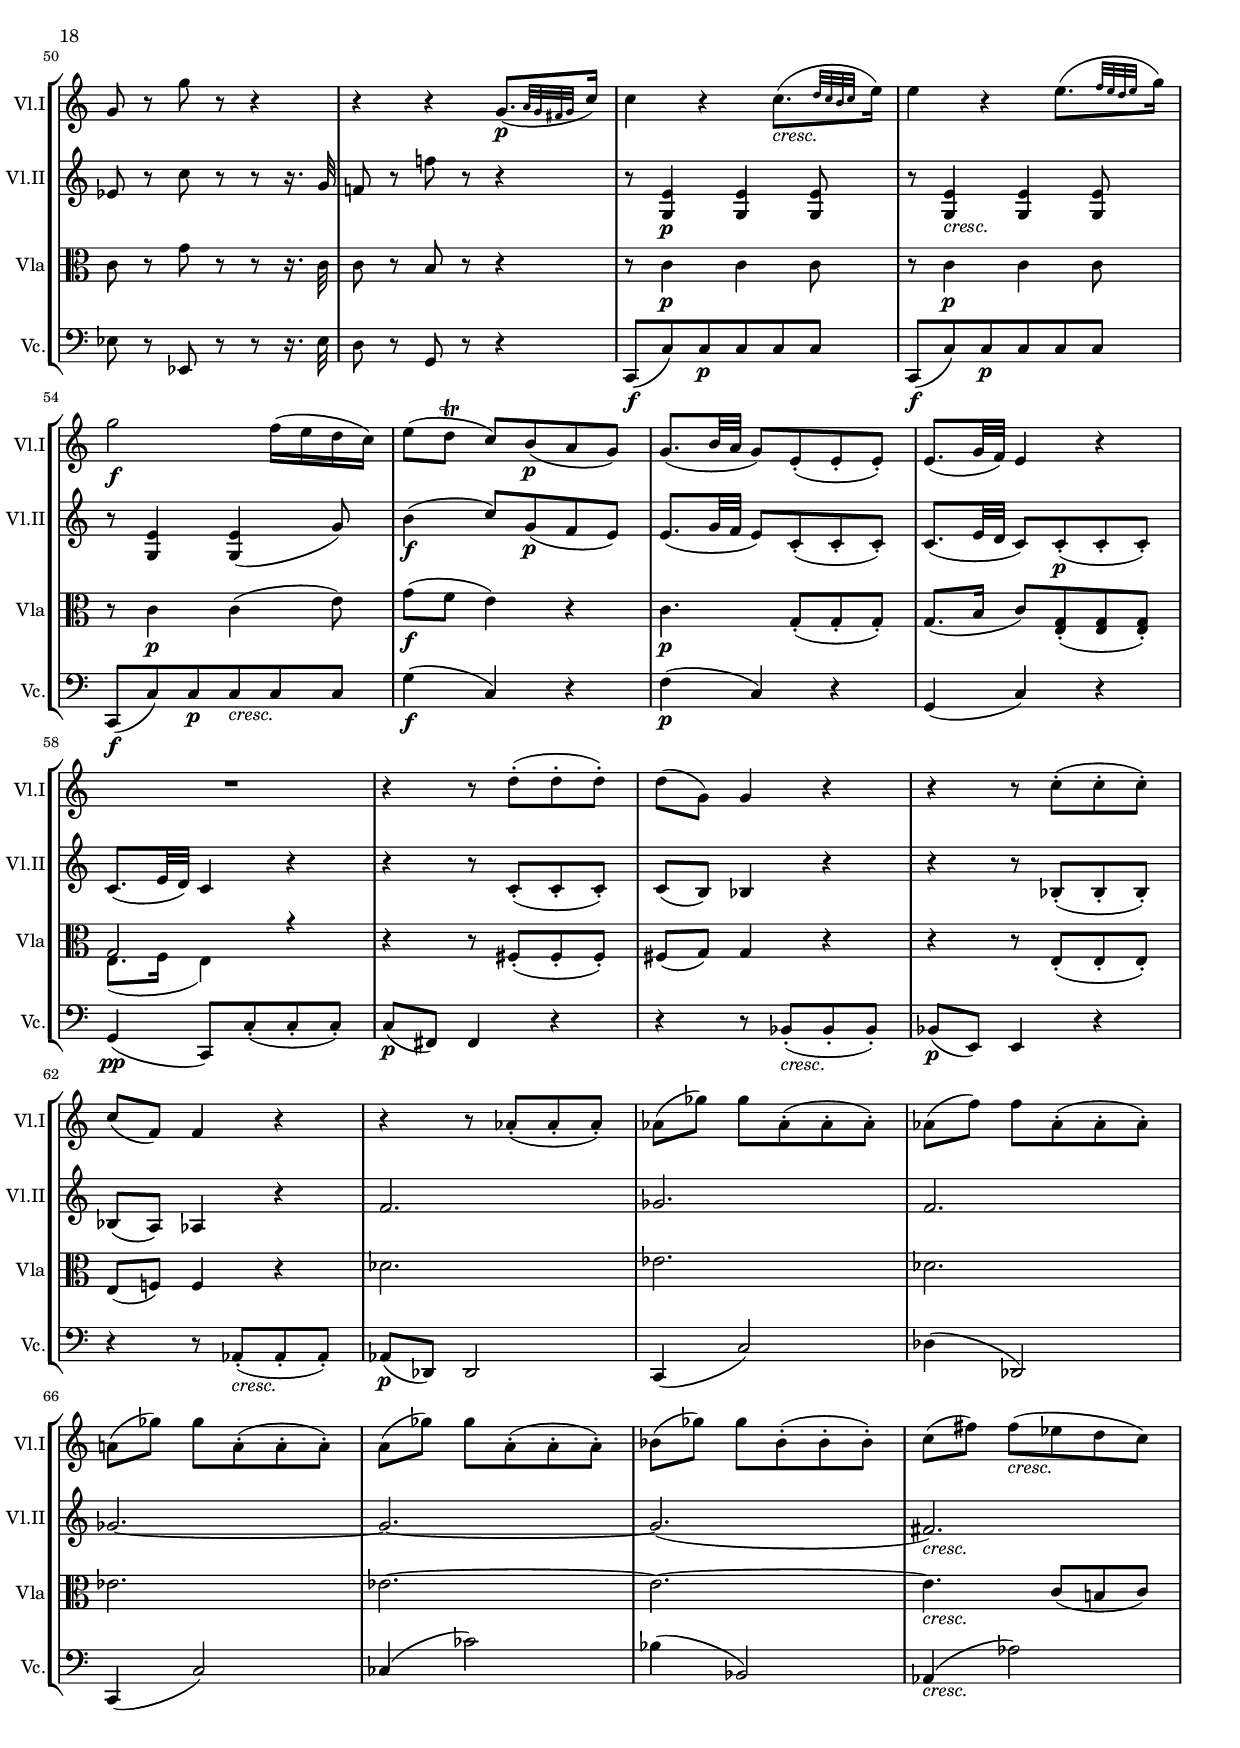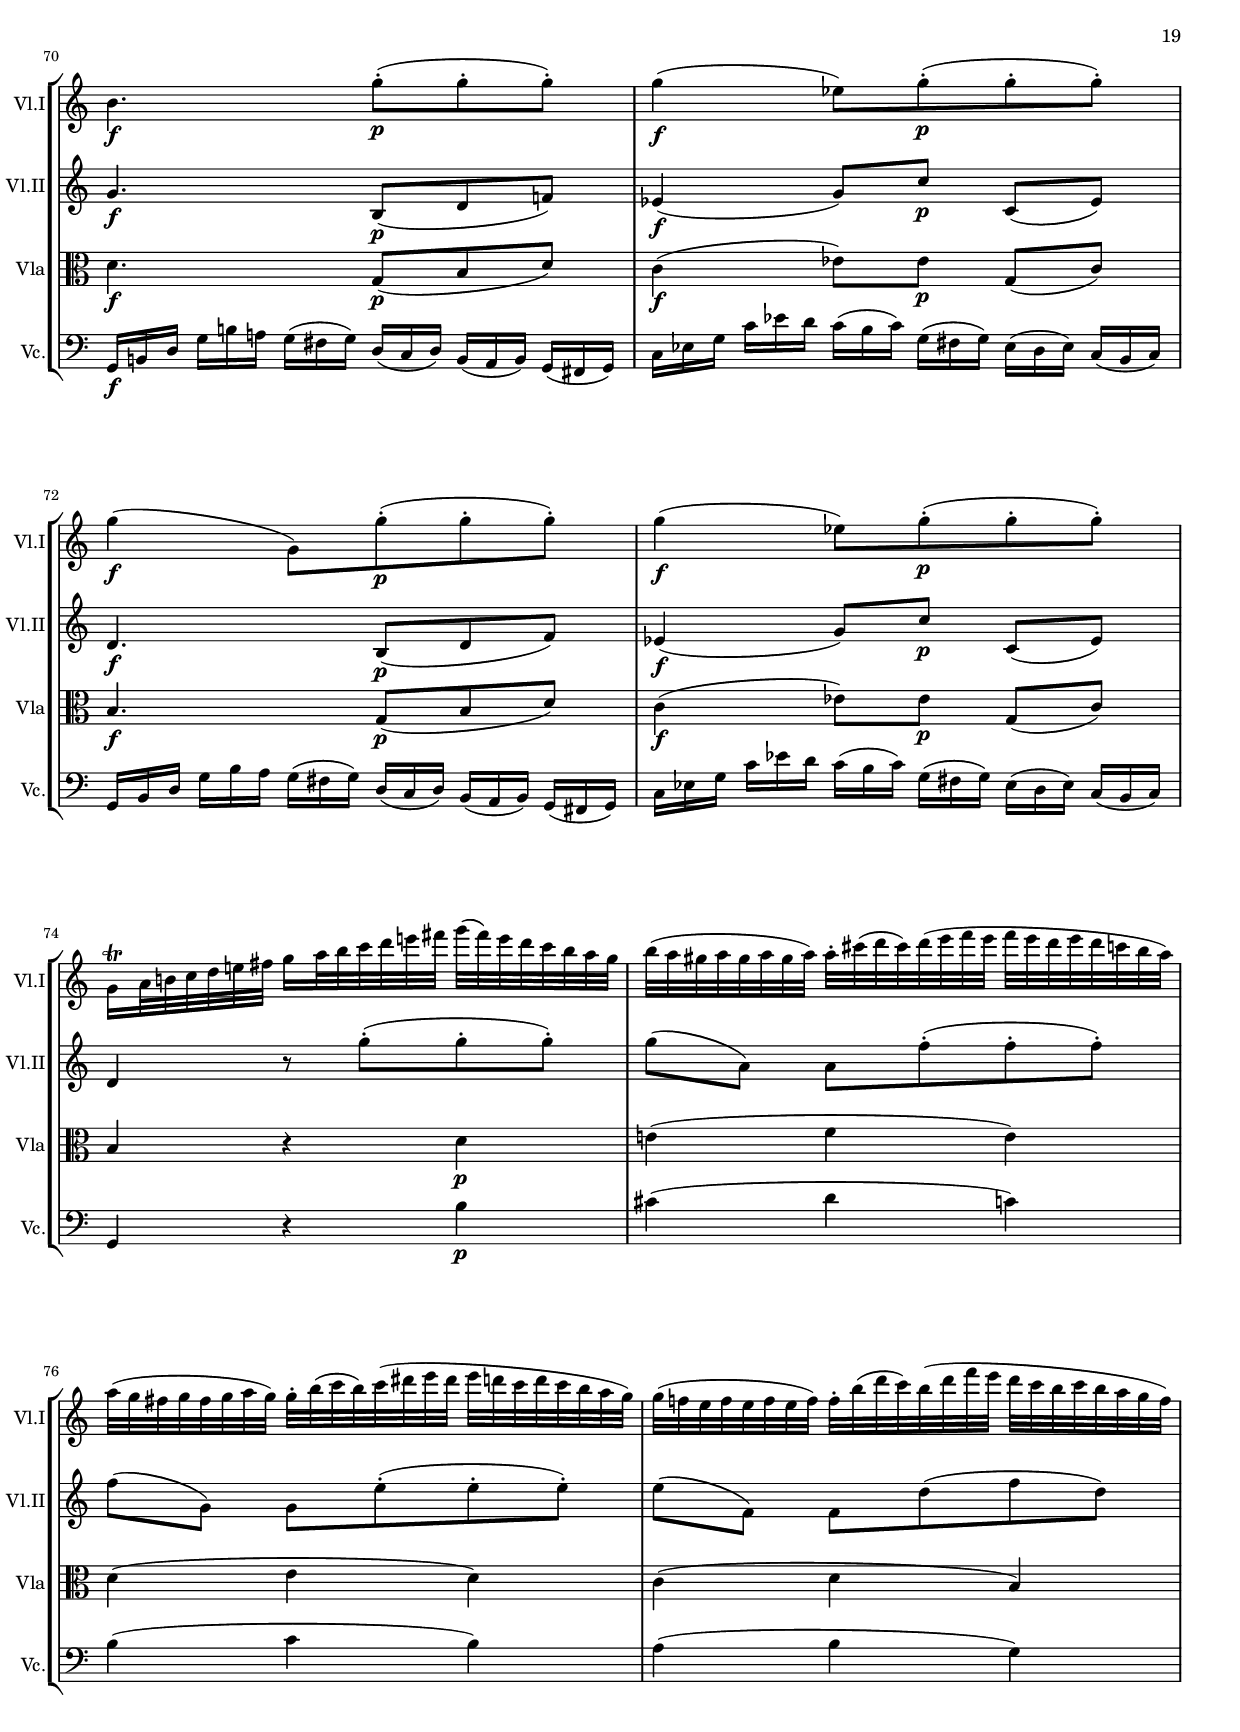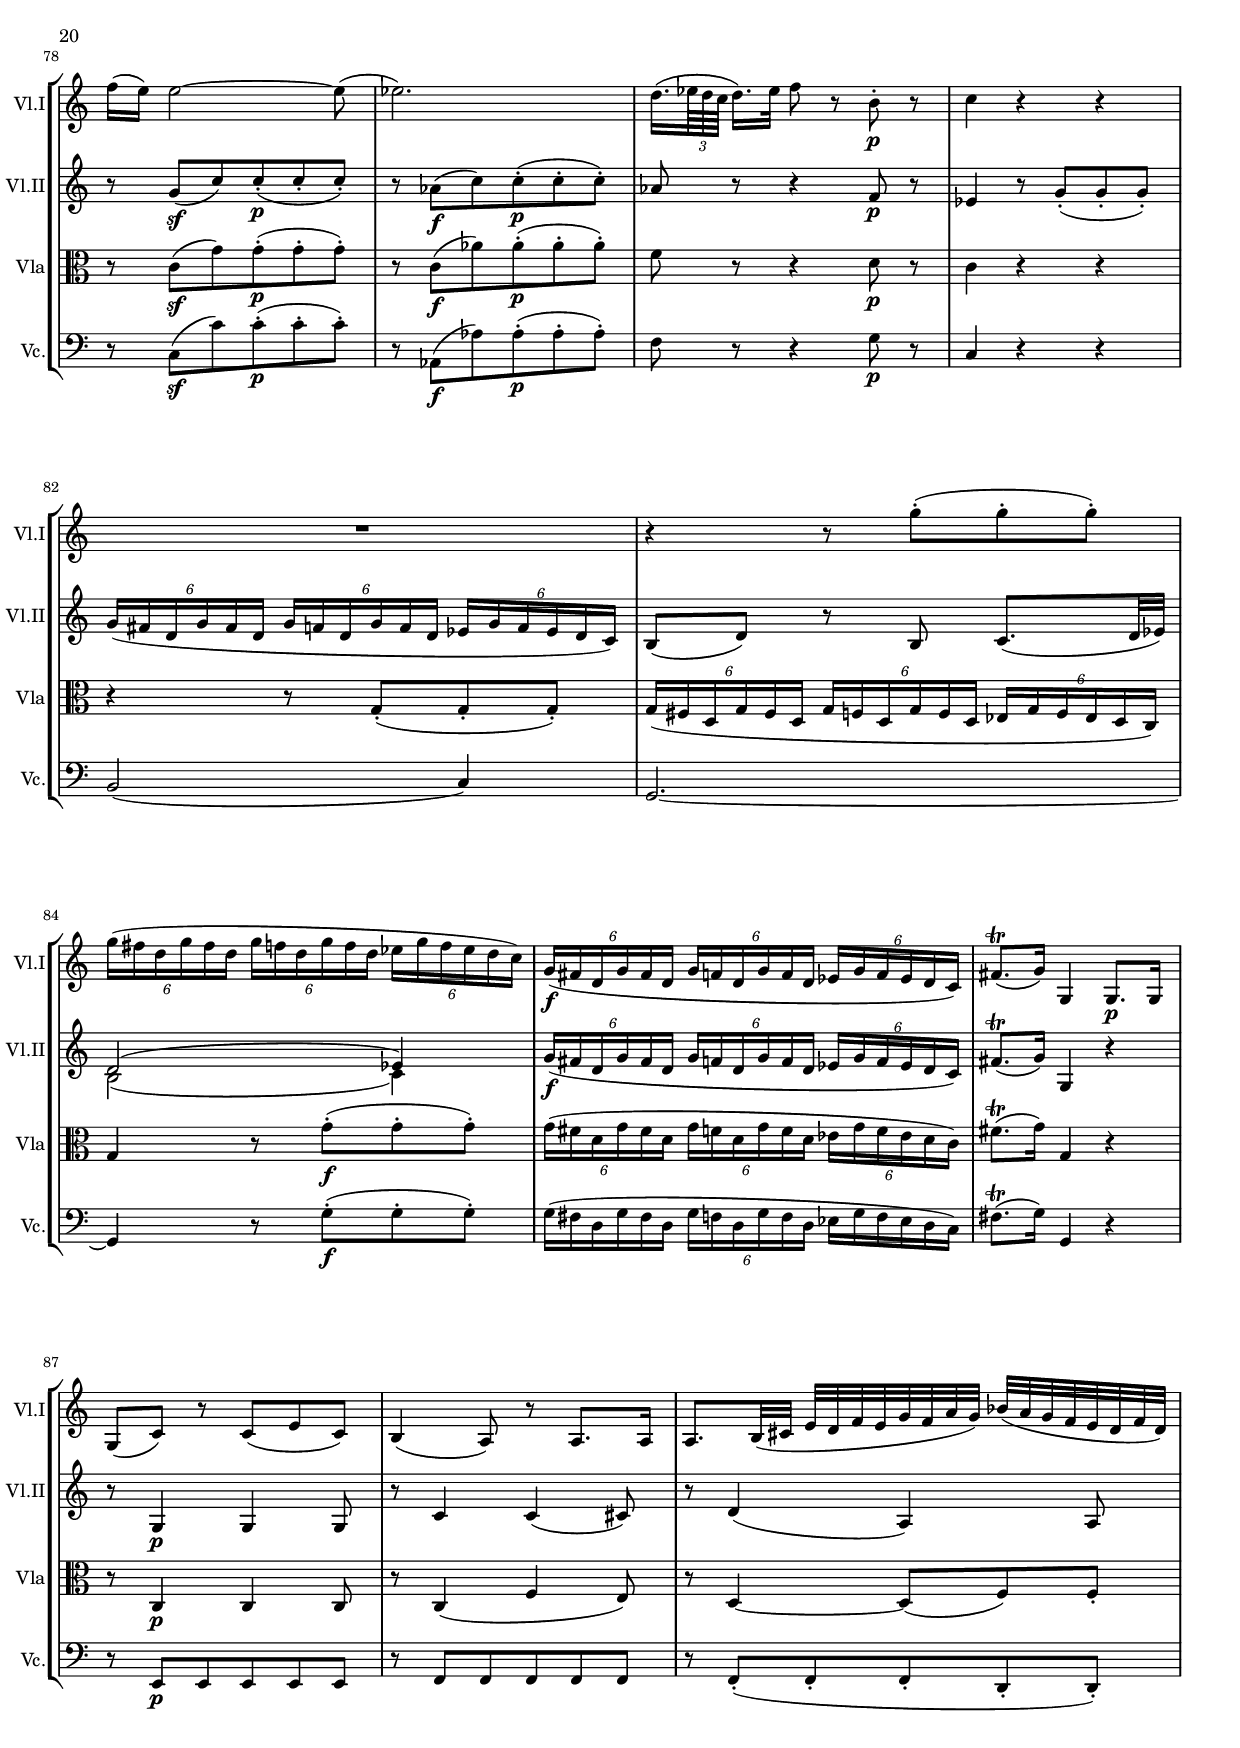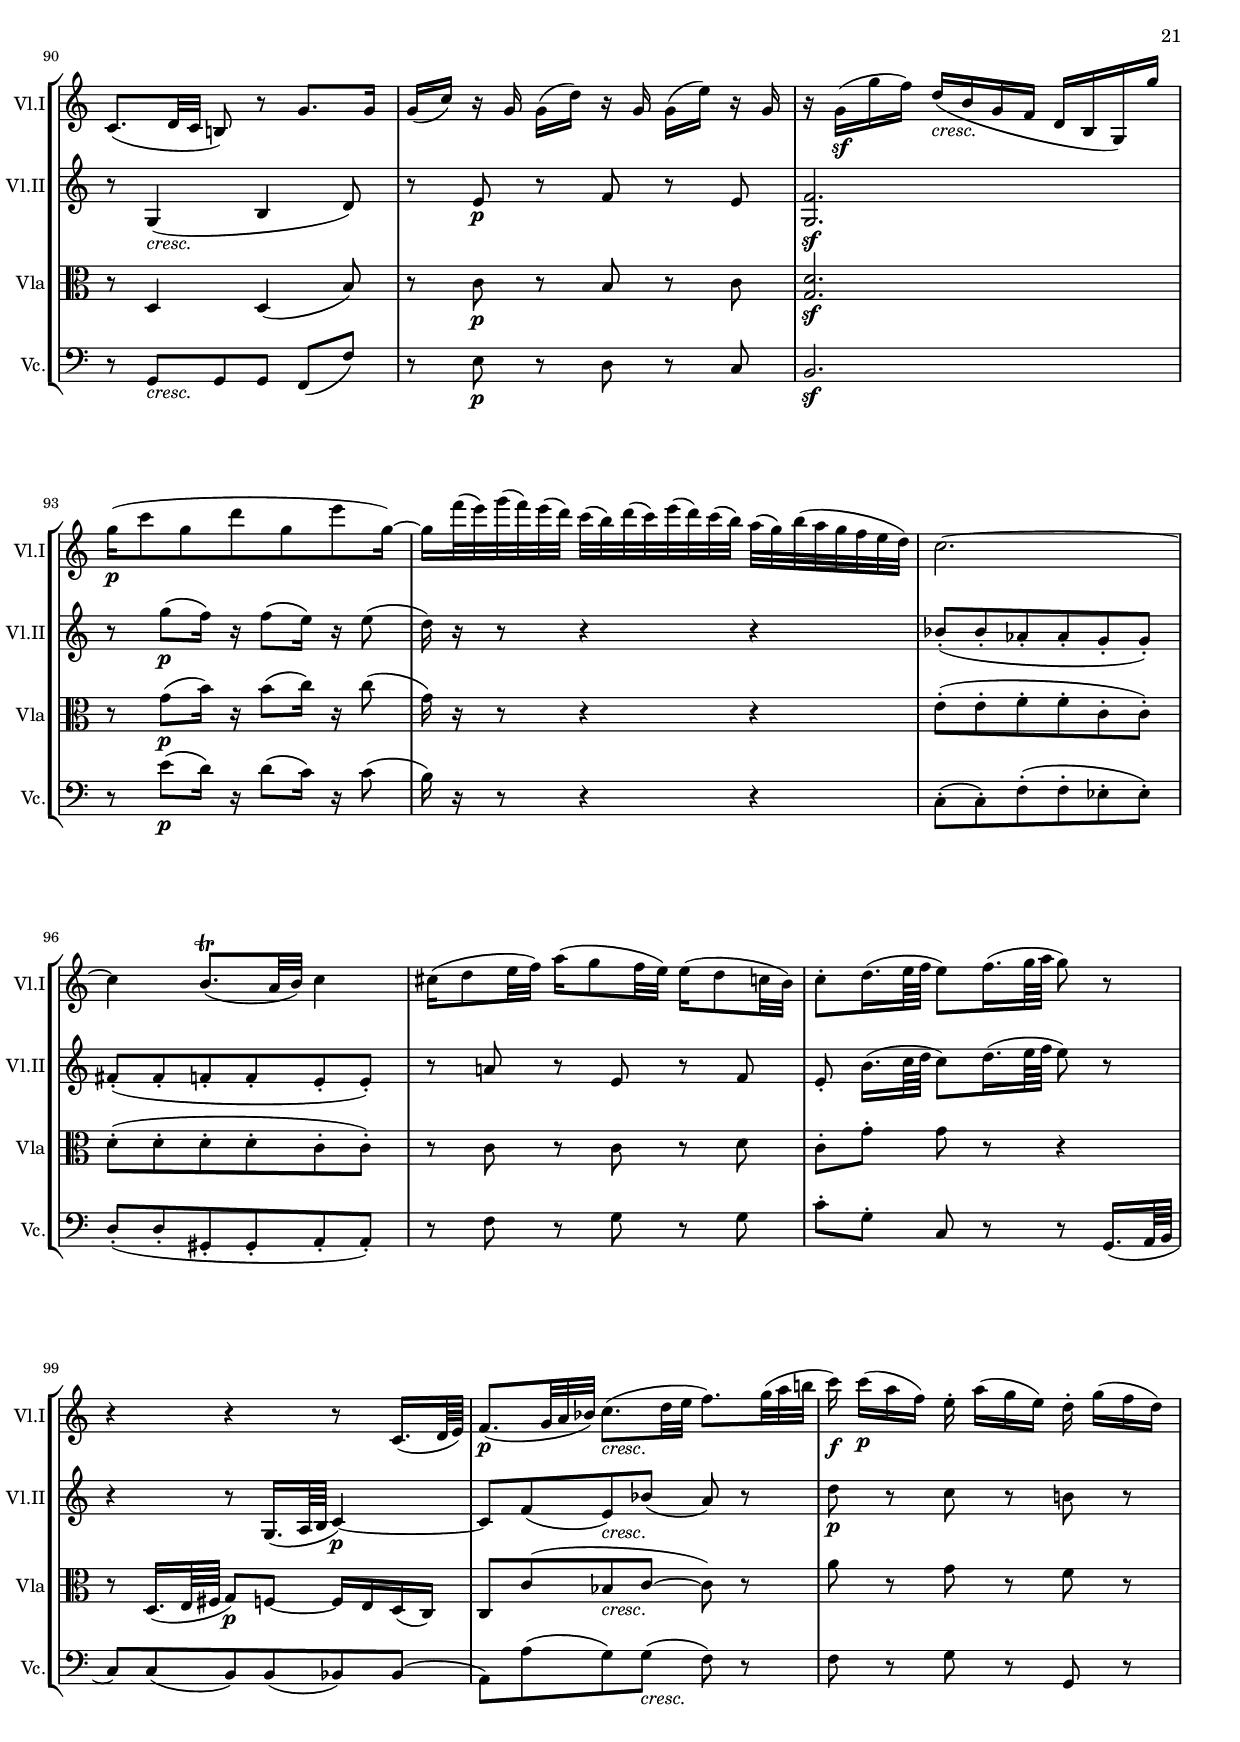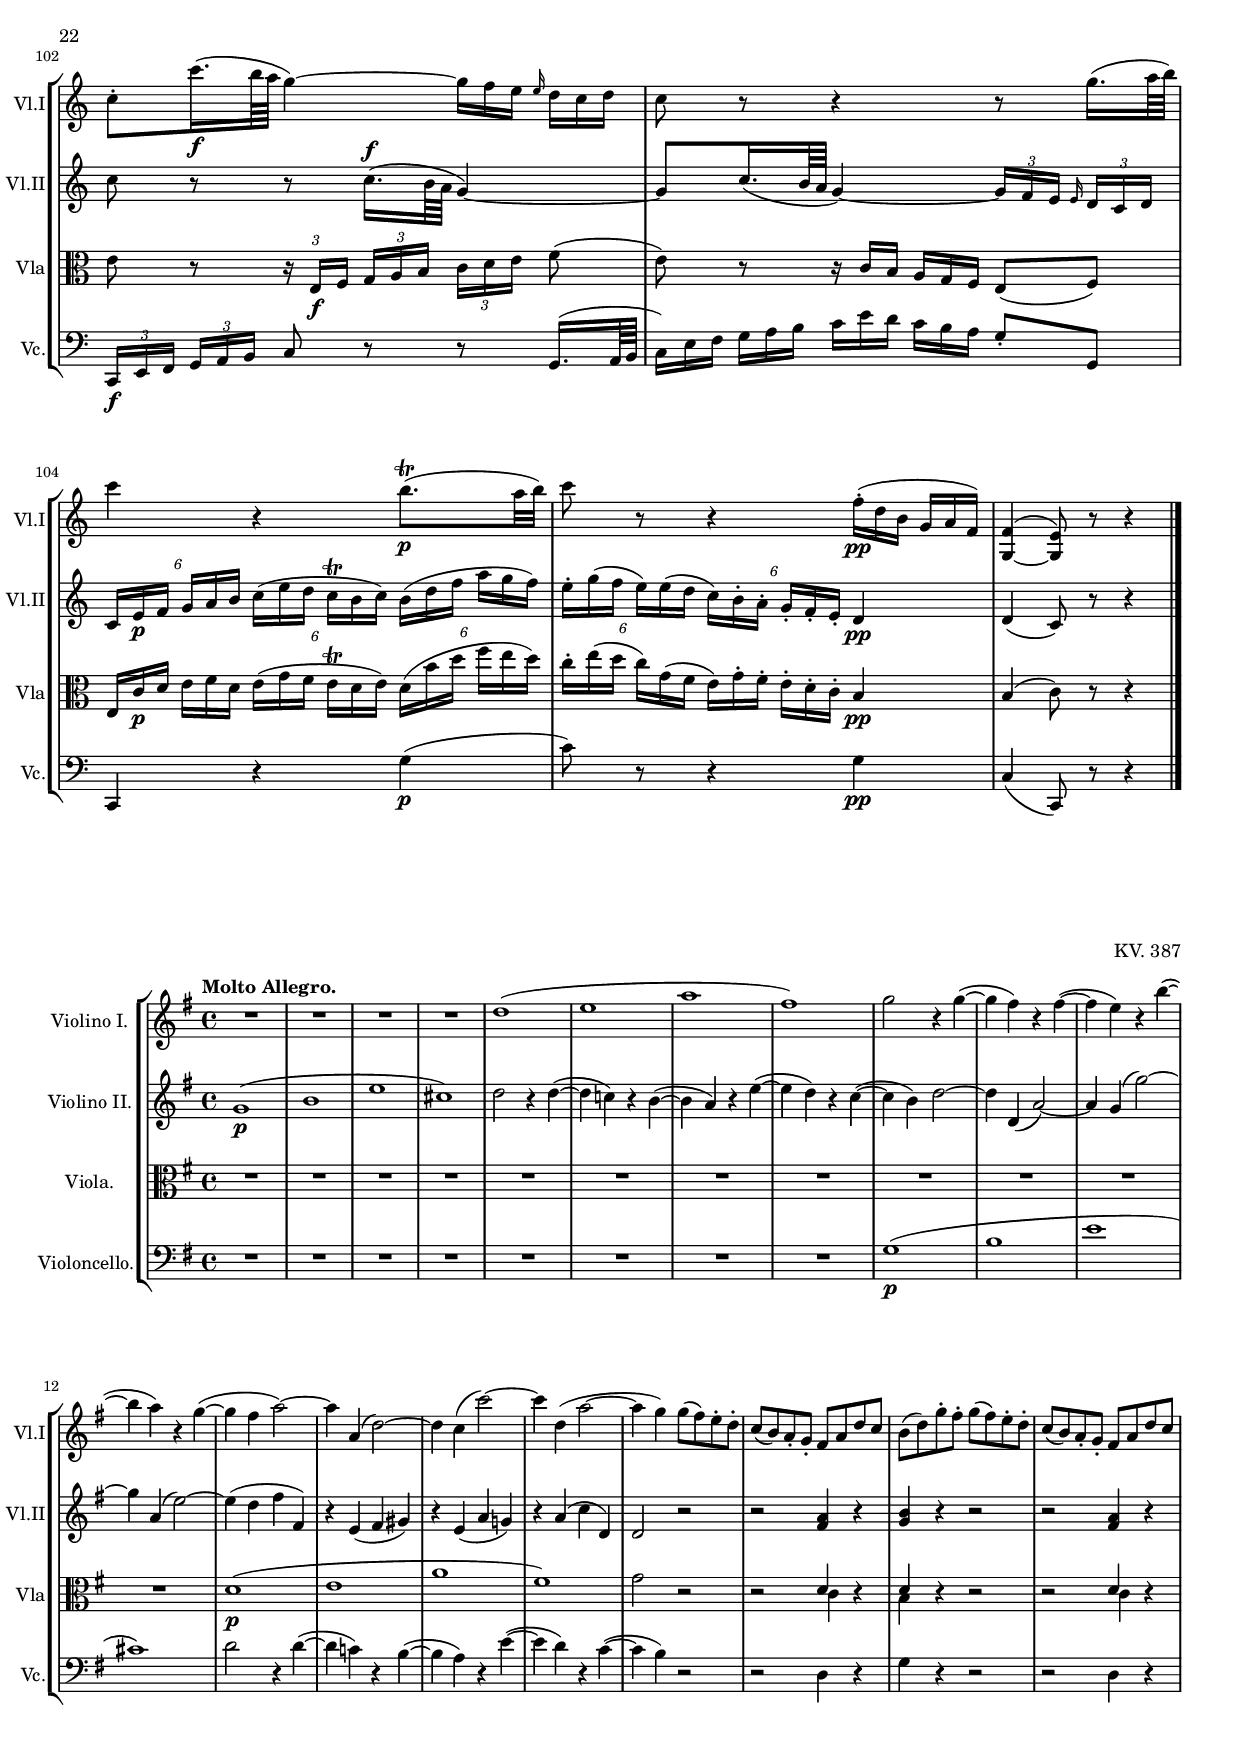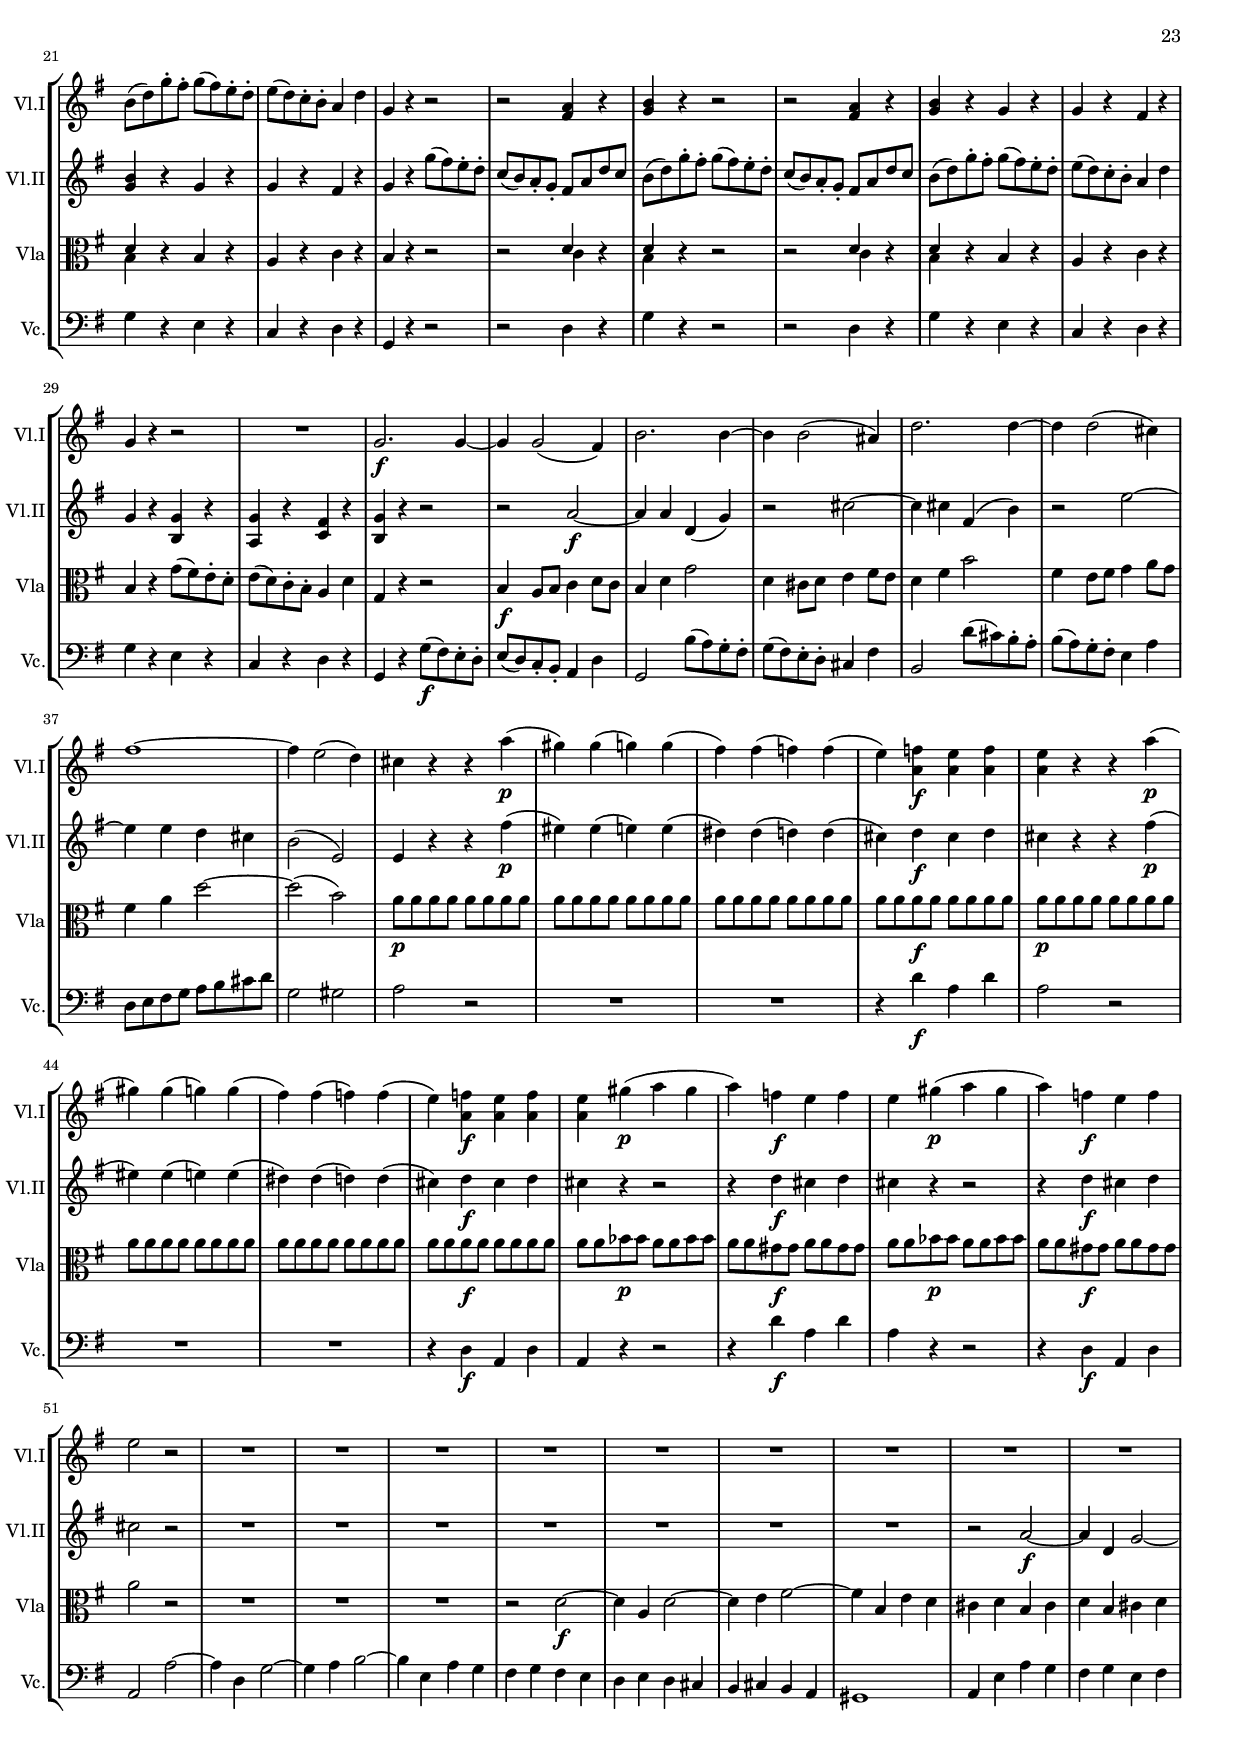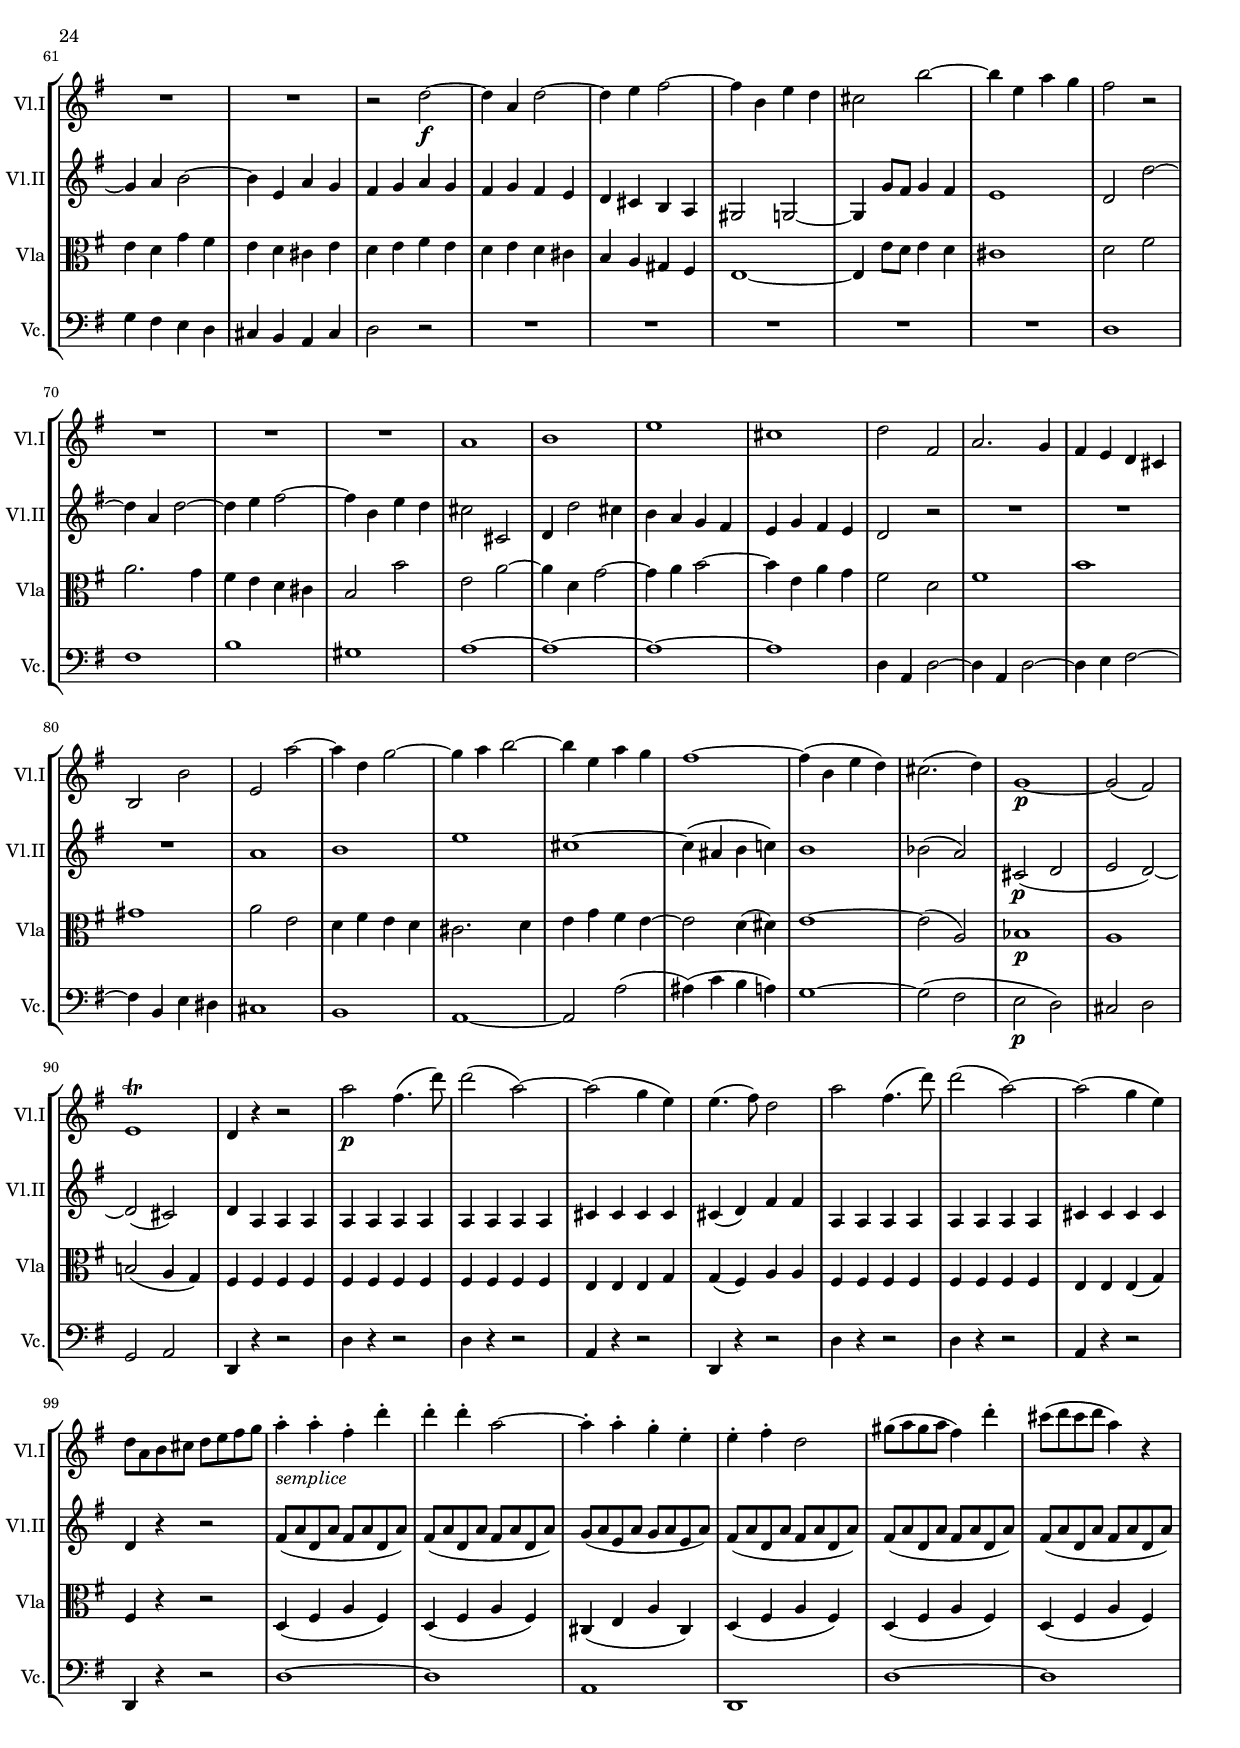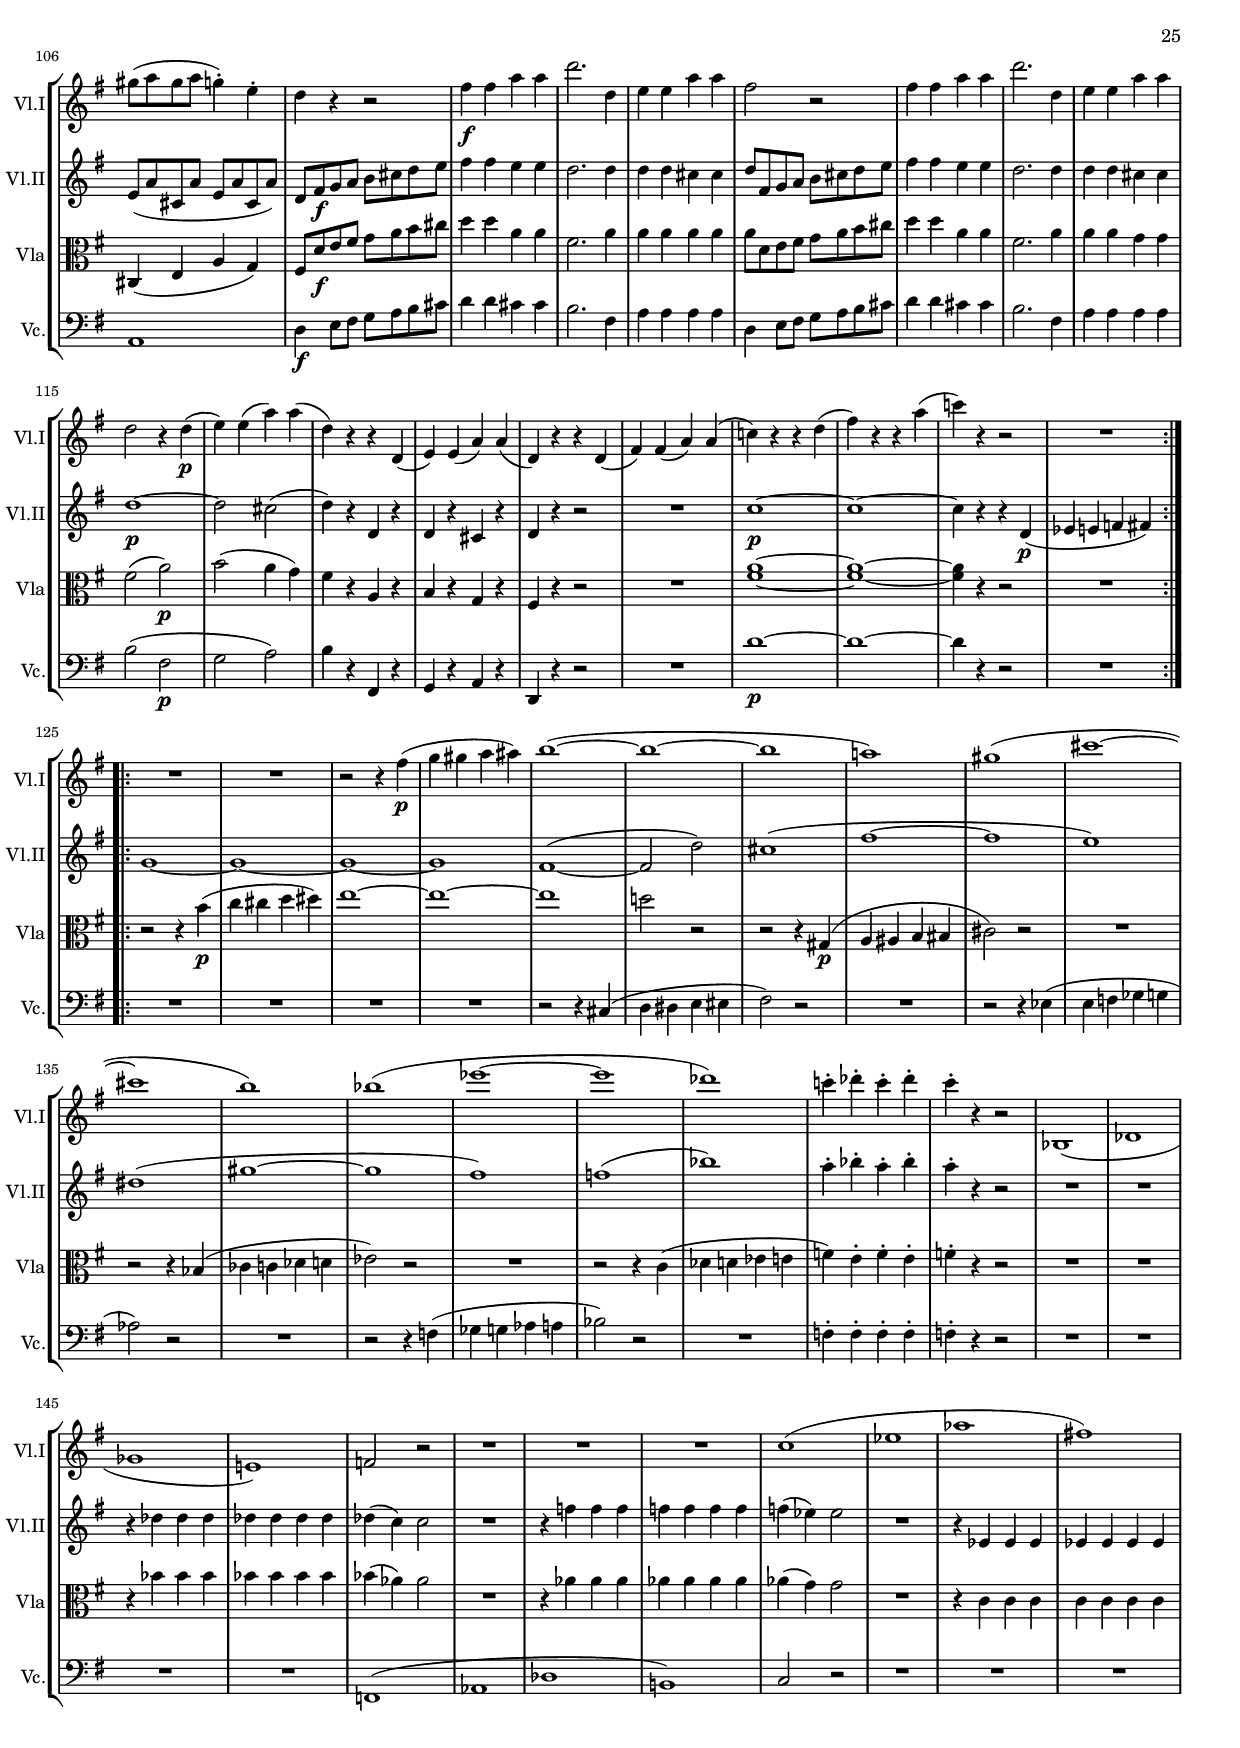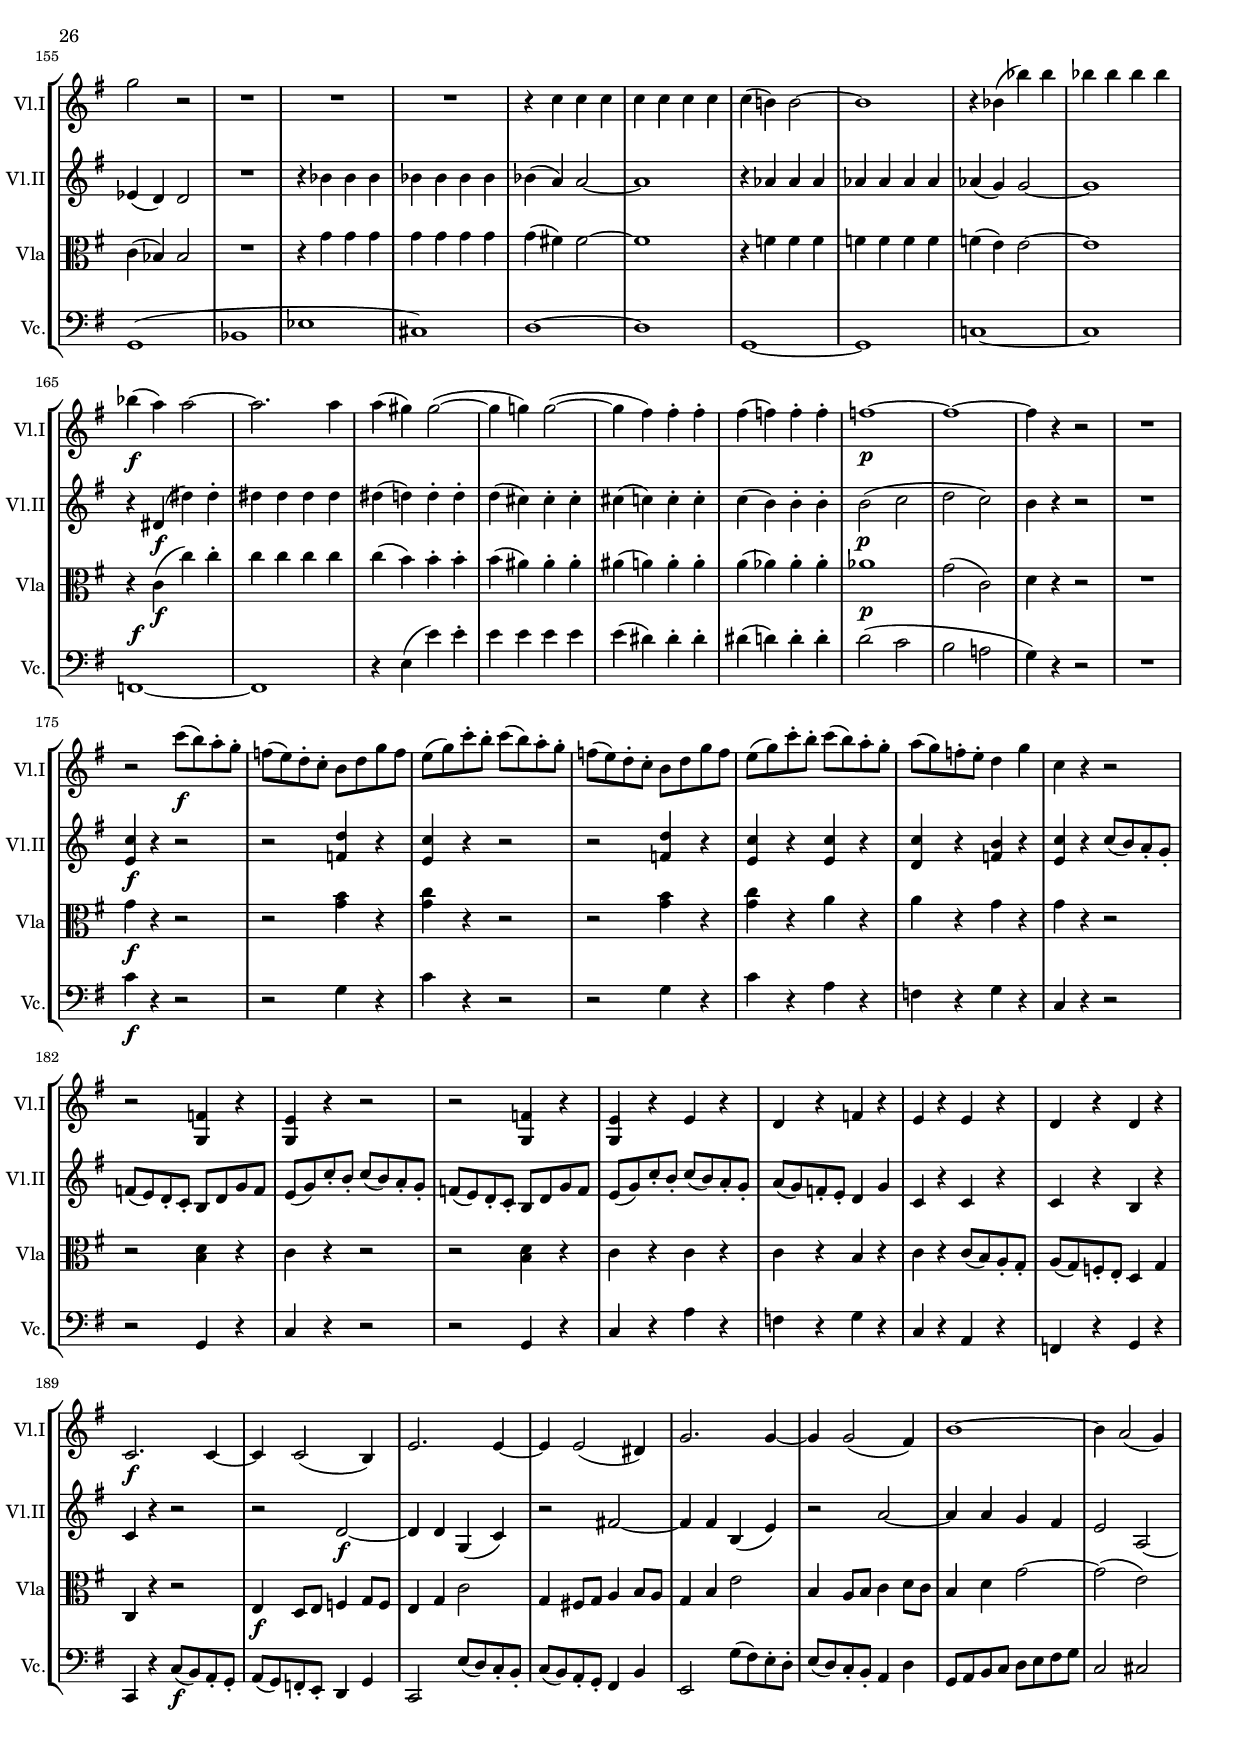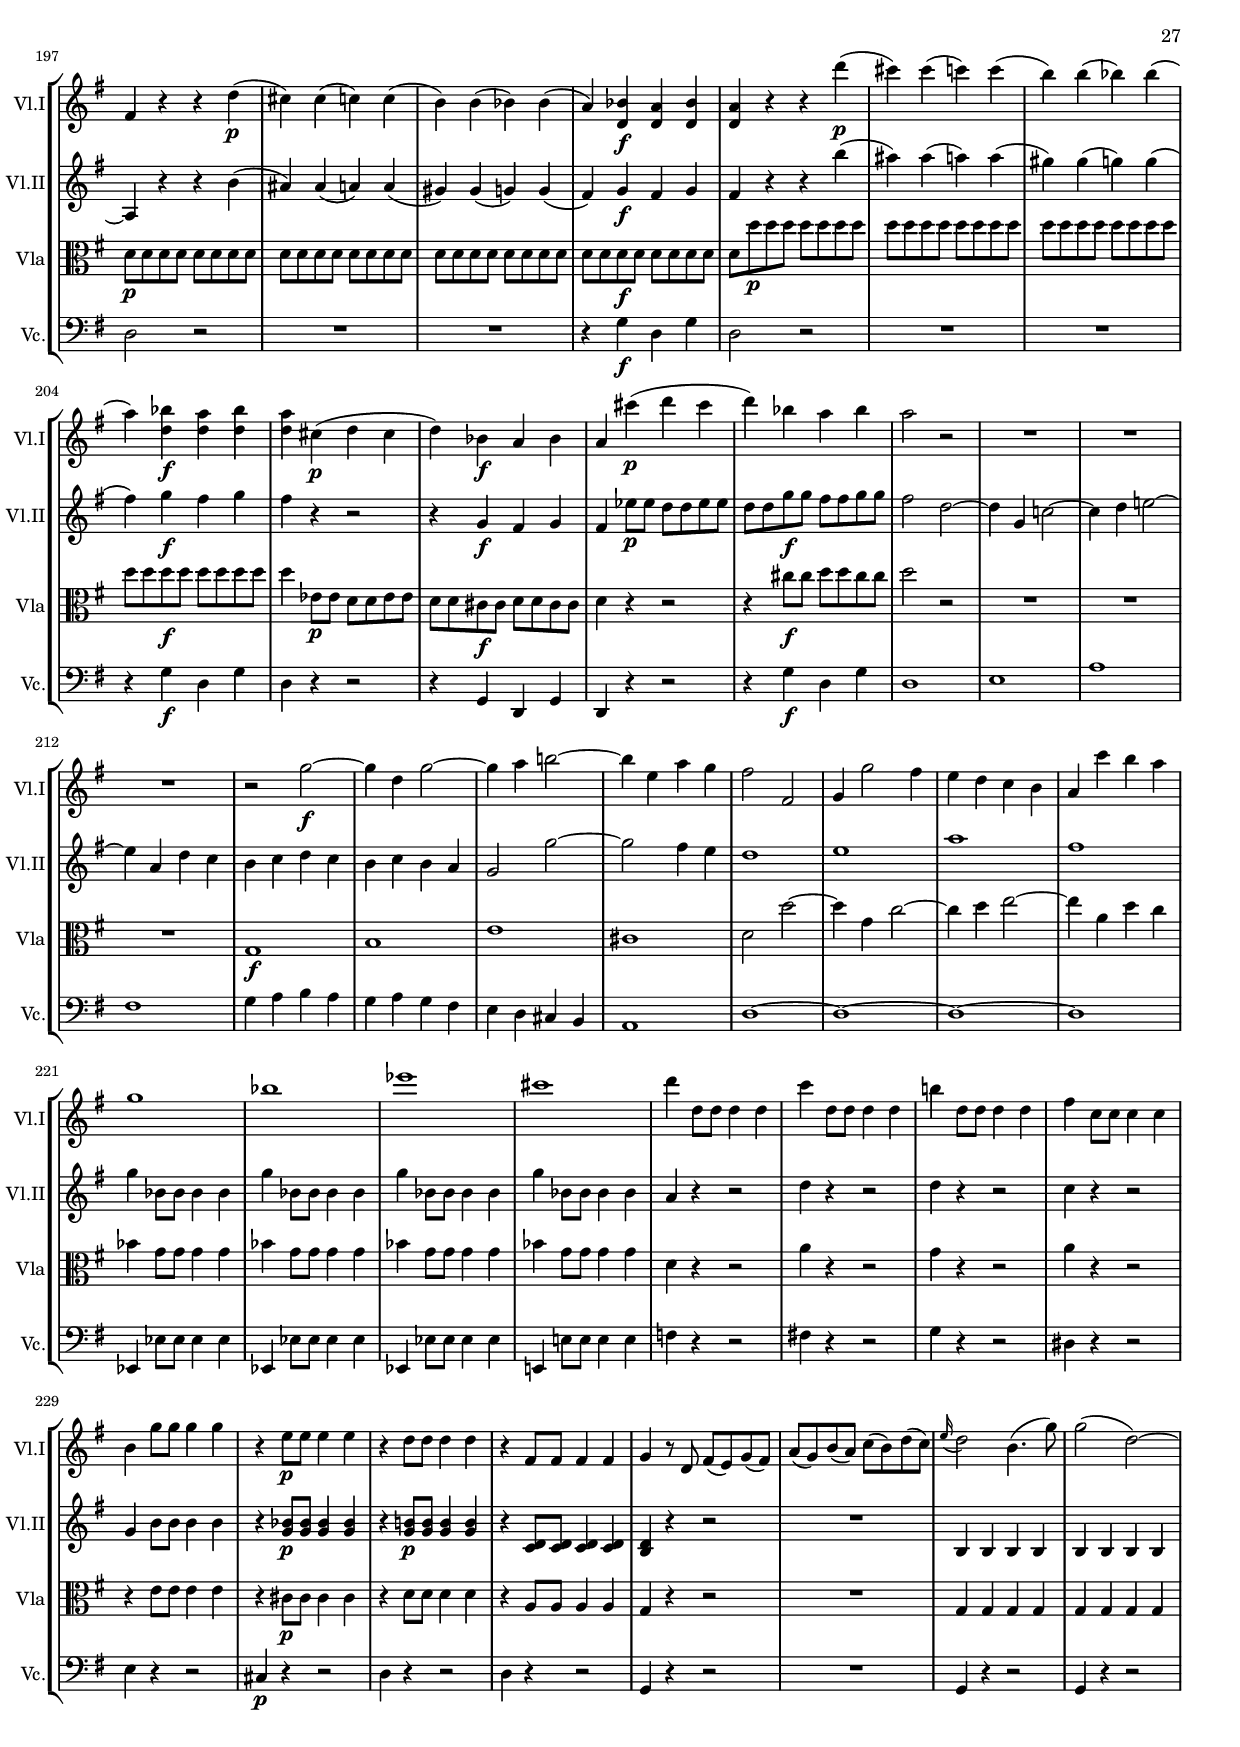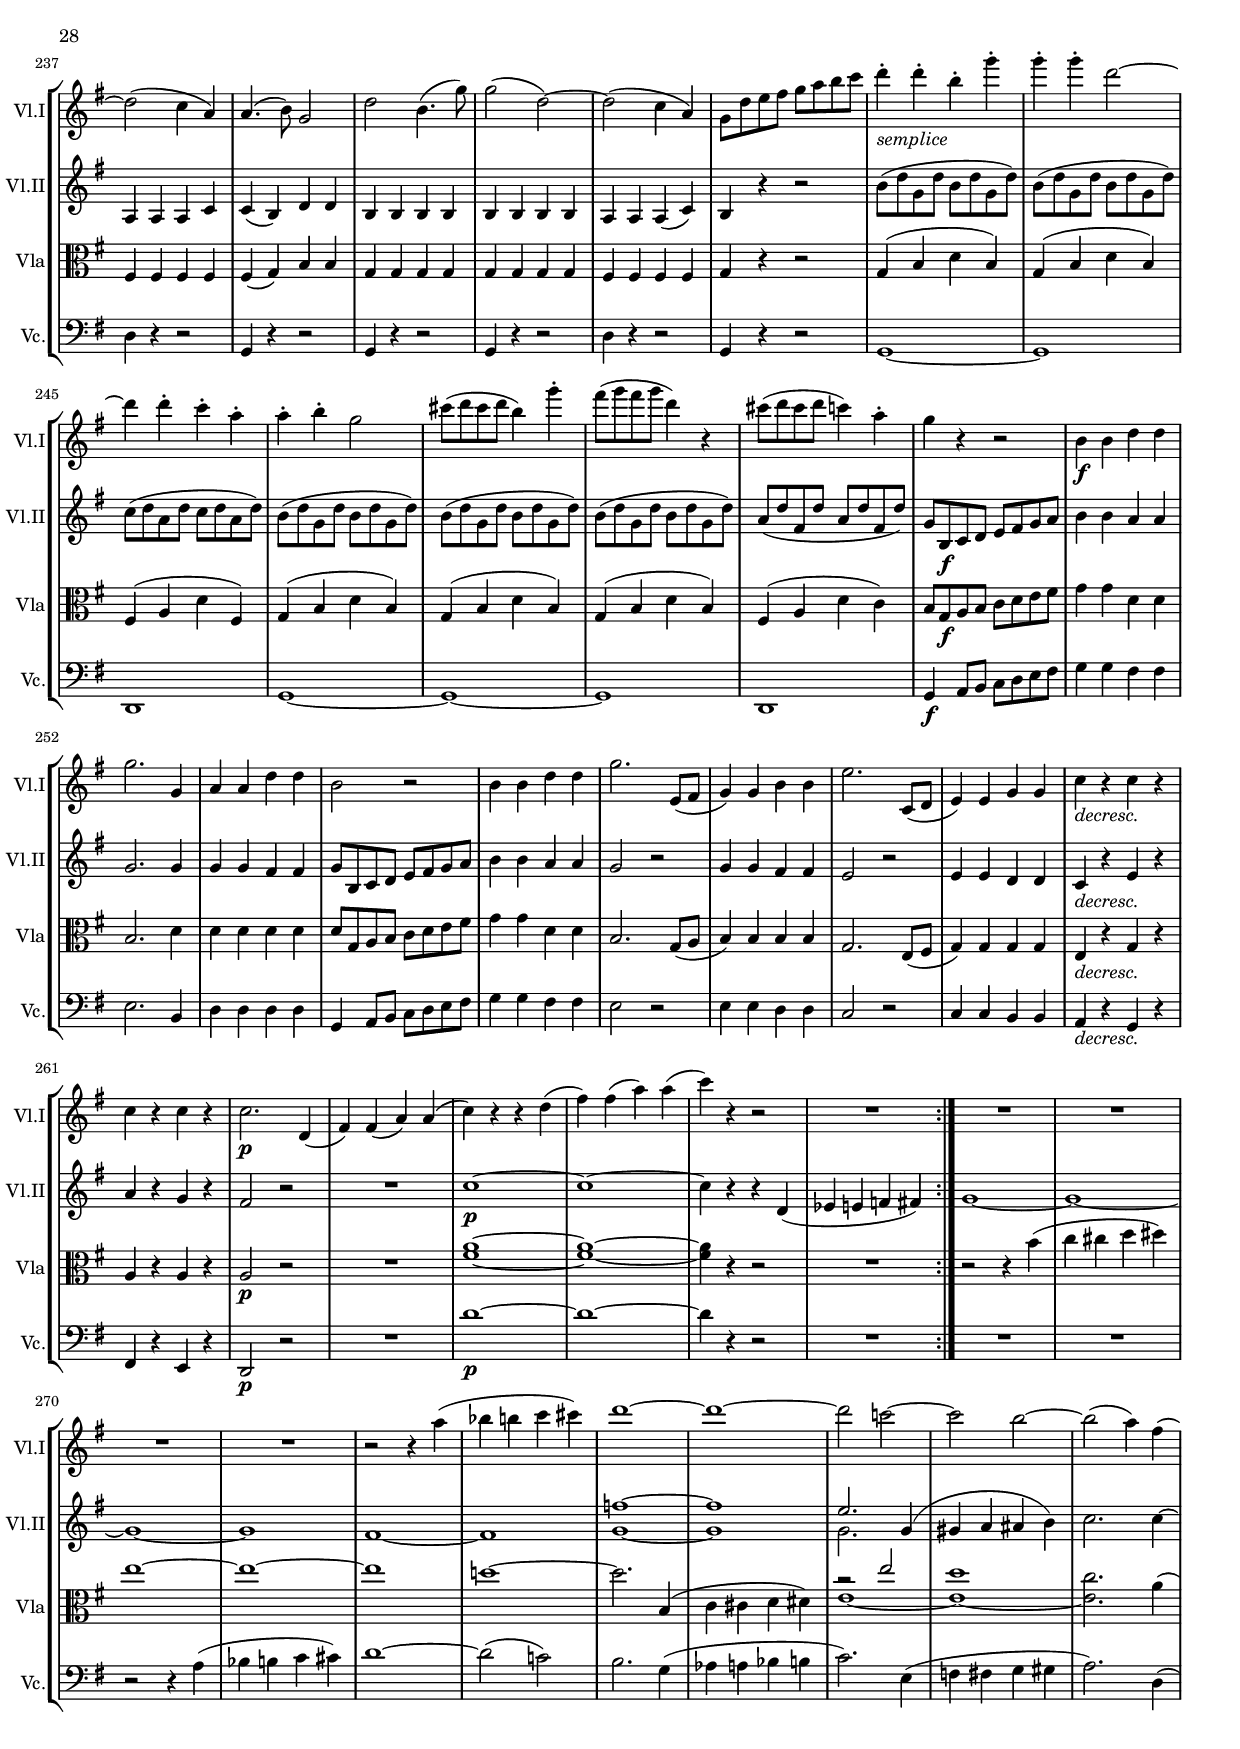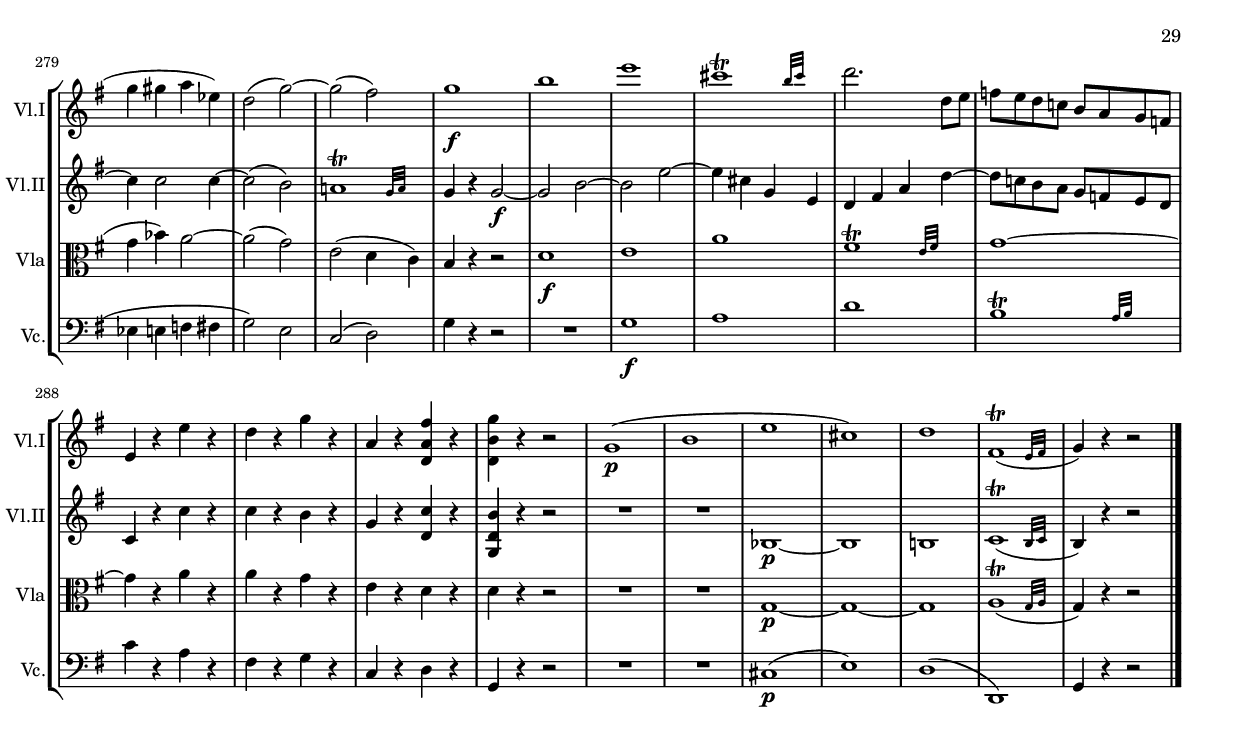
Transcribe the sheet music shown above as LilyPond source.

\version "2.16.0"

#(set-global-staff-size 16)

\include "defs.ily"


\version "2.16.0"
violinIFirstMov = \relative g' {
    \repeat volta 2 {
        g8\f
        | d'4(  g) g(  fis8[  e)]
        |  d[(\p dis e  b)] d4(  c8) r
        |  c8.[\f\trill( d32  e)]  d16[( c b  a)] g4(  fis8[  e)]
        |  d[\p d'( cis  c)] ais4(  b8) r
        | r2 \tieUp <a, d>4( ~ <b d>8) \tieNeutral r8
        | R1
        | a''4 \grace d16 c8[ b16 a] dis4(  e)
        | g,4.(- \markup{\italic "cresc."}  b16[ a]  g4) r
        |  gis,16[( a c b]  d[ c b  a)]  dis8[( e fis  g!)]
% 10
        | g,!4.(_ \markup{\italic "cresc."}  b16[ a]  g4) r
        | r2 r4 r8 g\f
        | d'4(  g) g(  fis8[  e)]
        |  d[(\p dis e  b)] d4(  cis8) r
        | r8  c![\trill( d  a)] ais4(  b8) r
        | r8  g'[(\f fis  e)] d4(  cis8[  b)]

        | a8[(\p a' gis g]  fis[ d' cis  c)]

        | b1 ~
        | b1 ~
        | b8  b[( ais a]  gis[- \markup{\italic "cresc."} g fis  e)]
% 20
        |  dis[( e fis  g)] d4(  cis8) r
        | r8  g'16[\p( fis]  a[ g f  e)] d4(  cis8) r
        | r8  g'16[( fis!]  a[ g f  e)]  d[( cis g'\fp fis]  a[ g f  e)]
        |  d[( cis g'\fp fis!]  a[ g f  e)] d2 ~
        | d4  cis16[-.\p d-. e-. fis-.] g4 r
        | R1*5
% 30
        | r2 r4 r8 a,8(\f
        |  fis'4) fis  fis16[-. eis-. fis-. eis-.]  fis8[-. fis(]
        |  a4.)( fis8 a4.  fis8)
        | e!4 e  e16[-. dis-. e-. dis-.]  e8[-. e(]
        |  g4.)( e8 g4.  e8)
        | d4(\p dis e  f)
        | fis \grace a16 g8[ fis16 e]  d[ e fis g]  a[ b cis d]
        | d,,4(\p c'\f b\p  b')\f
        | a,(\p cis'\f  d8)\p r  d16[(  cis) b-. a-.]
        |  gis[( a gis a]  gis[ a b  g)]  eis[( fis eis fis]  eis[ fis a  fis)]
% 40
        |  dis[( e! dis e]  dis[ e g  e)]  d[( cis b  a)]  d'[(  cis) b-. a-.]
        |  gis[( a gis a]  gis[ a b  g)]  eis[( fis eis fis]  eis[ fis a  fis)]
        |  dis[( e g  e)]  e[(  d) d(  cis)] d2(
        | fis- \markup{\italic "cresc."}  g)
        |  fis8.[\p a16] \grace a16 g8[ fis16 e] d2(
        | fis- \markup{\italic "cresc."} g
        | a  b)
        |  cis,16[(\f d e fis]  g[ a b cis]  d8) r b\p r
        | a8 r g r  g16[(  fis)] r8  fis16[(  e)] r8
        |  e16[(  d)] r8  d16[(  cis)] r8 d r gis4\f ~
% 50
        | gis4\p \grace b16 a4.\f  g!16[\p fis] \grace fis16 e8[ d16 cis]
        | d8 r gis2\fp \grace b16 a4\f ~
        |  a8[\p g!16 fis] \grace fis16 e8[ d16 cis] d8 r e16[( g fis  e)]
        | d8 r  cis'[-. cis-.] d-. r r4
        |  e,,8.[\p e16 e8. e16]  fis8.[ fis16 g8. g16]
        | fis8 r  e8.[(\trill d32  e)] d4 r8
    }

    \repeat volta 2 {    
        d8\f
        | a'4(  d) d2( ~
        |  d16[ cis e d]  fis[ \> e g fis]  a8[ g fis  e)]
        |  d[( cis b  a\!]  gis[ a]  ais[ b16  g)]
        | g2\f ~  g8[\p( fis c'!  b)]
% 60
        | b2 r2
        | b4(\f  ais) ais2 ~
        | ais2\p a ~
        | a4 r4 r2
        | <b, gis'>4 r4 r2
        | <a g'!>4 r <a fis'> r
        | r d-. d(  b)
        | b2 r2
        | r2 <g f'>\f ~
        |  f'8[ e-.\p d-. c-.] b r r4
% 70
        | R1*2
        | bes8\f bes4\p bes bes bes8 ~
        | bes8 bes4 bes bes bes8
        | a8 r e'''2\fp  d16[( cis b!  a)]
        |  g[( a bes a]  g[ f e  d)]  cis[( d e d]  cis[ bes a  g)]
        | fis8\f <a, fis'>4\p <a fis'> <a fis'> <a fis'>8 ~
        | <a fis'> <a fis'>4 <a fis'> <a fis'> <a fis'>8
        | <a fis'> r8 fis''2\fp  e16[( dis cis  b)]
        |  a[( b c! b]  a[ g fis  e)]  dis[( e fis e]  dis[ c b  a)]
% 80
        | g8 b'4\fp b8 r e4\fp e8
        | r8 dis4\fp dis8 r a'4\fp a8
        | gis4(\p  g) \appoggiatura g8 f4 e8.[ dis16]
        | e4( c b a'
        | gis  g) \appoggiatura g8 f4 e8.[ dis16]
        | e4( c b  dis,)
        | e4 r r2
        | r4  fis'16[(\p a g  fis)] e8 r r4
        |  fis,8.[ fis16 fis8. fis16]  g8.[ g16 a8. a16]
        | g8 r  fis8.[(\trill e32  fis)] e4 r
% 90
        | f2\sf ~ f8[( g16\p a] g[ f
          e  d)]
        |  d8[(  c)] c'4\fp ~  c8[( d16 e]  d[ c b  a)]
        |  a8[(  g)] g'4\fp ~  g8[( a16 b]  a[ g fis!  e)]
        | d4(\p dis e  fis)
        |  a8[(  g)]  fis8.[ e16] d!4(  cis)
        | d4( dis e  fis)
        |  g8[( a16 b]  a[ g fis  e)] d!4(  cis)
        | d8 r  e,16[(\p g fis  e)] d8 r cis'8-. cis-.
        | d-. r cis'-. cis-. d-. r r4
        |  e,,8.[\pp e16 e8. e16]  fis8.[ fis16 g8. g16]
% 100
        | fis8 r  e8.[(\trill d32  e)] d4 r
        | a'8-. r  g8.[(\trill fis32  g)] fis4 r
        | c'!8-. r  b8.[(\trill a32  b)] a4 r
        | e'8-. r  d8.[(\trill c32  d)] c4(- \markup{\italic "cresc."}  a')
        | g2\f ~  g8[( fis c'  a)]
        | g2\f ~  g8[( fis c'  a)]
        | g8( fis4- \markup{\italic "calando"} e d  c8) ~
        | c8 b4( a g  fis8)
        | d'4(\f  g) g(  fis8[  e)]
        |  d8[(\p dis e  b)]  d[( cis]  c) r
% 110
        |  c8.[(\f\trill d32  e)]  d16[( c b  a)] g4(  fis8[  e)]
        |  d[ e'( d cis]  c[ ais]  b) r
        | r2 \tieUp <a, d>4( ~ <b d>8) \tieNeutral r8
        | R1
        | a''4 \grace d16 c8[ b16 a] dis4(  e)
        | g,4.(- \markup{\italic "cresc."}  b16[ a]  g4) r
        | e4.(\pp  g16[ f]  e8) r r4
        |  gis,16[( a c b]  d[ c b  a)] dis8[(-. e-. fis-.  g)-.] 
        | g,4.(^ \markup{\italic "cresc."}  b16[ a]  g4) r
        | r2 r4 r8 g8\f
% 120
        | d'4(  g) g(  fis8[  e)]
        |  d[(\p dis e  b)] d4(  cis8) r
        | r  c![(\trill d  a)] ais4(  b8) r
        | r  a'[(\f b  c)] g4(  fis8[  e)] ~
        |  e[(\p d cis c]  b[ g' fis  f)]
        | e1 ~
        | e4 e'2. ~
        | e8  e[( dis d]  cis[ c b- \markup{\italic "cresc."}  a)]
        |  gis[( a b  c)] g4(  fis8) r
        | r  c'16[(\p b]  d[ c bes  a)] g4(  fis8) r
% 130
        | r  c'16[(\p b]  d[ c bes  a)]  g[( fis c'\fp b]  d[ c bes  a)]
        |  g[( fis c'\fp b]  d[ c bes  a)] g2 ~
        | g4  fis16[-. g-. a-. b!-.] c4 r
        | R1*5
        | r2 r4 r8 d,8(\f
        |  b'4) b  b16[-. ais-. b-. ais-.]  b8[-. b(]
% 140
        |  d4.)( b8 d4.  b8)
        | a!4 a  a16[-. gis-. a-. gis-.]  a8[ a(] % NOT  a8[-. a(]
        |  c4.)( a8 c4.  a8)
        | g!4(\p gis a bes
        |  b!) \grace d16 c8[ b16 a]  g[ fis e d]  c[ b a g]
        | g,4(\p f'\f e\p  e')\f
        | d,\p fis'(\f  g8)\p r  g16[(  fis) e-. d-.]
        |  cis16[( d cis d]  cis[ d e  c)]  ais[( b ais b]  ais[ b d  b)]
        |  gis[( a! gis a]  gis[ a c  a)]  g[( fis e  d)]  g'[(  fis) e-. d-.]
        |  cis[( d cis d]  cis[ d e  c)]  ais[( b ais b]  ais[ b d  b)]
% 150
        |  b[( a! gis a]  c[ b ais  b)]  d[( c b c]  b[ c e  c)]
        |  c[( b ais b]  d[ c b  c)]  e[( d cis d]  cis[ d f  d)]
        |  d[( c! b c]  e[ d cis  d)]  f[( e dis e]  dis[ e g  e)]
        |  g[( fis eis fis]  eis[ fis a  fis)] g2(
        | b- \markup{\italic "cresc."}  c)
        |  b8.[\p d16] \grace d16 c8[ b16 a] g2
        | b,2(- \markup{\italic "cresc."}  c)
        | d(  e)
        | f16[( e d c]  b[ a g f]  e8) r r4
        |  fis16[(\f g a b]  c[ d e fis]  g8) r r4
% 160
        |  cis,16[( d e fis]  g[ a b cis]  d8) r c\p r
        | b r a r g r fis r
        |  a16[(  g)] r8  fis16[(  e)] r8  cis16[(  d)] r8  d16[(  c)] r8
        |  c16[(  b)] r8  b16[(  a)] r8 g8 r cis4\f ~
        | cis\p \grace e8 d4.\f  c!16[\p b] \grace b16 a8[ g16 fis]
        | g8 r cis'2\fp \grace e8 d4\f ~
        | d8\p  c!16[ b] \grace b16 a8[ g16 fis] g8 r a,16[( c b  a)]
        | g8 r  fis'[-. fis-.] g-. r  a,16[( c b  a)]
        | g8 r  c'[-. c-.] b-. r8 r4
        |  a,8.[\pp a16 a8. a16]  b8.[ b16 c8. c16]
% 170
        | b8 r  a8.[(\trill g32  a)] g4 r8
    }
}

\version "2.16.0"
violinIIFirstMov = \relative g' {
    \repeat volta 2 {
        r8
	| b4\f g c4.(  b8)
	| \stemUp a4(\p b ~ b  a8) r \stemNeutral
	| e2\f d4.(  cis8)
	| d2\p ~  d8[( fis  g)] r
	| R1
	| a4 \grace d16 c8[ b16 a] fis'4(  g8) r
	| r2 g,2(\p ~
	| g4^ \markup{\italic "cresc."} fis  g) r
	| r2 g2(\p
% 10
	|  d4)^ \markup{\italic "cresc."} c(  b) r8 g8\f
	| d'4(  g) g(  fis8[  e)]
	|  d8[( dis e  b)] d4(  c8[  b)]
	| a4 r r8  gis'8[(\p\trill a  e)]
	| g!4(  fis8) r r  fis[(\trill g  dis)]
	|  fis[(  e)] r b'\f a4.(  gis8)
	| a4\p r a r
	| r8  b,8[( c cis]  d[ dis e eis]
	|   fis)[ b( a g]   fis)[ c'( b a]
	|  g4) r r8  b[( a g]
% 20
	|   fis8[- \markup{\italic "cresc"} g a  b)] 
          fis4(   e8)[ g,\f]
	| g'2 r4 r8 g,8\f
	| g'2 ~ g8 e4(\fp  f8)
	| g e4(\fp  f8) g2 ~
	| g4 ~  g16[\p fis-. e-. d-.] cis4 r8 a8(\p
	|  fis'4) fis  fis16[-. eis-. fis-. eis-.]  fis8[-. fis(]
	|  a4.) fis8(  a4.) fis8(
	|  e!4) e  e16[-. dis-. e-. dis-.]  e8[-. e(]
	|  g4.) e8(  g4.) e8(
	| d4 dis e eis
% 30
	|  fis)  g16[( a b  g)] fis4(  e8) r
	| a4\f a a2
	| r8 a(  d4.) a8(  d4)
	| a4 a a2
	| r8 a,8(  a'4.) a,8(  a'4) ~
	| a4\p c!( b  d)
	| d4 \grace fis16 e8[ d16 cis] d4 r
	|  d,4(\p dis\f e\p  f)\f 
	| fis!\p \grace a16 g8[ fis16 e] d8 r r4
	|  a'8[\p a] a r  a[ a] a r
% 40
	| r b r b e,4  d'16[(  cis) b-. a-.]
	|  gis[( a gis a]  gis[ a b  g)]  eis[( fis eis fis]  eis[ fis a
           fis)]
	|  dis[( e! g  e)]  e[(  d) d(  cis)] d2
	| d'1- \markup{\italic "cresc."}
	|  d8.[\p fis16] \grace fis16 e8[ d16 cis] d2(
	| a- \markup{\italic "cresc."}  b)
	| fis'(  g)
	|  g,16[(\f a b cis]  d[ e fis g]  fis8) r g\p r
	| fis r e r d r b r
	| a r g r fis r f4\f ~
% 50
	| f\p fis4.\f  fis8[-.\p g-. g-.]
	| fis r f2\fp fis4\f ~
	|  fis8[\p fis-. g-. g-.] fis-. r  g[-. g-.]
	| fis-. r  fis'16[(\pp g fis  e)] d8-. r r4 % NOT  e'16[(\pp ...
	|  d,8.[\p d16 d8. d16]  d8.[ d16 d8. d16]
	| d8 r  cis8.[(\trill b32  cis)] d4 r8
    }

    \repeat volta 2 {
        r8
	| d4-.\f a'-. g2 ~
	| g2\p ~ g4 r
	| R1
	| r4 c,!-. c(  fis)
% 60
	| fis2 r4 r8 e8\f
	| b'4(  e) e2 ~
	| e4(  dis16[ e fis  e)]  dis8[( c' b  a)]
	|  g[( fis e dis]  c[ b c  a)]
	| r8  gis[(\p b d!]  f![ e b'  d,)]
	| r8  cis[(\p e  g,)] r  fis[(\p a  c,!)]
	| c2(\f ~  c8[\p b g'  f)]
	| f2 r
	| r <g, d'>^\f ~
	|  d'8[ c-.\p b-. a-.] g r r4
% 70
	| R1*2
	| r4 g''2\fp  f16[( e d  c)]
	|  bes[( c d c]  bes[ a g  f)]  e[( f g f]  e[ d c  bes)]
	| a8\f a4\p a a a8 ~
	| a8 a4 a a a8 % There is no '~'
	| a8 r a''2\fp  g16[( fis e  d)]
	|  c![( d e d]  c[ b! a  g)]  fis![( g a g]  fis[ e d  c)]
	| b8\f b4\p b b b8 ~
	| b8 b4 b b b8
% 80
	|  b[ g'16(\fp a]   g8)[ g-.] r8  ais16[(\fp b]   ais8)[ ais-.]
	| r8  b16[(\fp c]   b8)[ b-.] r8  b16[(\fp c]   b8)[ b-.]
	|  b8[\p b b b]  c[-. c( b  a)]
	|  g[ g a a]  g[ g fis fis]
	|  e[(  b') b-. b-.]  c[-. c( b  a)]
	|  g[ g a a]  g[ g fis fis]
	| e r  fis16[(\p a g  fis)] e8 r  dis'[-. dis-.]
	| e-. r  a,[-. a-.] g-. r r4
	|  e8.[ e16 e8. e16]  e8.[ e16 e8. e16]
	| e8 r  dis8.[(\trill cis32  d)] e4 r
% 90
	| b1- \markup{\dynamic "sfp"} ~
	|  b8[(  c)] r4 fis2\fp ~
	|  fis8[(  g)] r4 cis2(\fp
	|   d8)[\p d c! c]  b[ b a a]
	|  g[ g b b]  a[ a g g]
	|  fis[ fis fis fis]  e[ e dis dis]
	|  e[ e e g]  fis[ fis e e]
	| d! r  cis[-.\p cis] d-. r  g[-. g-.]
	| fis r  e'16[( g fis  e)] d8 r r4
	|  d,8.[\pp d16 d8. d16]  d8.[ d16 d8. d16]
% 100
	| d8 r  cis8.[(\trill b32  cis)] d4 r
	| fis8-. r  e8.[(\trill d32  e)] d4 r
	| a'8-. r  g8.[(\trill fis32  g)] fis4 r
	| c'!8 r  b8.[(\trill a32  b)]  a4(- \markup{\italic
          "cresc."}   fis)
	| c'2\f ~  c16[( b c b]  c[ b c  b)]
	| c2 ~  c16[( b c b]  c[ b c  b)]
	| c4(- \markup{\italic "calando"} b a  g)
	| fis( e d  c)
	| b4\f d' c4.(  b8)
	| a4(\p  b)  gis8[( a]  e) r
% 110
	| e2\f d4.(  cis8)
	| d4\p a' ~  a8[( fis]  g8) r
	| R1
	| a4 \grace d16 c8[ b16 a] fis'4(  g8) r
	| r2 g,2(\p ~
	| g4^ \markup{\italic "cresc."} fis  g) r
	| b2(\pp  c8) r r4
	| r2 g2
	| d4(^ \markup{\italic "cresc."}  c) b r8 g8\f
	| d'4(  g) g(  fis8[  e)]
% 120
	|  d8[( dis e  b)] d4(  c8[  b)]
	| a4 r r8  gis'8[(\p\trill a  e)]
	| g!4(  fis8) r r  fis[(\trill g  dis)]
	|  e[ e'(\f d  c)] b4(   a8)[ cis,]
	| d4\p r d r
	| r8  e[( f fis]  g[ gis a ais]
	|   b)[ e( d c]  b[ f' e d]
	|  c4) r r8  e8[( d  c)]
	|  b[(- \markup{\italic "cresc."} c d  e)] b4(   a8)[ c,\f]
	| c'2 r4 r8 c,8\f
% 130
	| c'2 ~ c8 a4(\fp  bes8)
	| c a4(\fp  bes8) c2 ~
	| c4 ~  c16[-. b!-. a-. g-.] fis4 r8 d8(\p
	|  b'4) b  b16[-. ais-. b-. ais-.]  b8[-. b(]
	|  d4.)( b8 d4.  b8)
	| a!4 a  a16[-. gis-. a-. gis-.]  a8[-. a(]
	|  c4.)( a8 c4.  a8)
	| g4( gis a ais
	|  b)  c16[( d e  c)] b4(  a!8) r
	| d4\f d d2
% 140
	| r8 d(  g4.) d8(  g4)
	| d4 d d2
	| r8 d,8(  d'4.) d,8(  d'4) ~
	| d(\p f e g ~
	|  g) \grace b16 a8[ g16 fis] g4 r
	| g,4(\p gis\f a\p  bes)\f
	| b! \grace d16 c8[ b16 a] g8 r r4
	|  a8[\p a] a r  g[ g] g r
	| r e r e a,4  g'16[(  fis) e-. d-.]
	|  cis[( d cis d]  cis[ d e  c)]  ais[( b ais b]  ais[ b d  b)]
% 150
	|  b[( a! gis a]  c[ b ais  b)]  d[( c b c]  b[ c e  c)]
	|  c[( b ais b]  d[ c b  c)]  e[( d cis d]  cis[ d f  d)]
	|  d[ c! b c]  e[ d cis d]  f[( e dis e]  dis[ e g  e)]
	|  g[( fis eis fis]  eis[ fis c'  a)] b2
	| <<g'1 \\ {d2_\markup{\italic "cresc."} e}>> 
	| g8.[ b16] \grace b16 a8[ g16 fis] g2
	| <g,, d'>^ \markup{\italic "cresc."}(  e')
	| << { b'2(  c) } \\ g1 >> 
	| d'16[( c b a]  g[ f e  d)] c8 r r4
% 160
	|  c16[(\f d e fis!]  g[ a b  c)] b8 r r4
	|  g16[( a b cis]  d[ e fis  g)] fis8 r a\p r
	| g r e r d r c! r
	| b r c r b r a r
	| g r fis r g r bes,4\f ~
	| bes\p b4.\f  b8[\p c-. c-.]
	| b r bes'2\fp b4\f ~
	|  b8[\p b-. c-. c-.] b r  c,[-. c-.]
	| b-. r  a'16[( c b  a)] g8 r  c,[-. c-.]
	| b-. r  fis''[-. fis-.] g-. r r4
	|  g,8.[\pp g16 g8. g16]  g8.[ g16 g8. g16]
% 170
	| g8 r  fis8.[(\trill e32  fis)] g4 r8
    }
}

\version "2.16.0"
violaFirstMov = \relative g' {
    \clef alto

    \repeat volta 2 {
        r8
        | g4\f d c4.(  e8)
        | a,4(\p e' ~  e8[ gis]  a) r
        | a,4\f  e8[(  c')] b4(  a8[  g)]
        | a2\p c4(  b8) r
        | a'4 \grace d16 c8[ b16 a] fis4(  g8) r
	\set doubleSlurs = ##t
        | r2 <d a'>4( ~ <d b'>8) r8
	\set doubleSlurs = ##f
        | r2 a2\p
        | b4(- \markup{\italic "cresc."} c  b) r
        | r2 bes2\p
% 10
        | b!4^ \markup{\italic "cresc."} fis(  g) r
        | b4\f d c4.(  b8)
        | a4(  b) r d ~
        |  d8[(\p a' b  gis)] e4 a, ~
        | a d2 b4\f ~
        |  b8[ b'( a  g)] fis4(  e8[  d)]
        | e4 r fis r
        | r2 r8  b,[( c! cis]
        |  d[ dis]  e4)  d8[( a' g  fis)]
        | e4 r r2
% 20
        | r8   b[(- \markup{\italic "cresc."}  a  g)] a4
          r8 e8\f
        | e'2 r4 r8 e,8\f
        | e'2 ~ e8 cis4(\fp  d8)
        | e cis4(\fp  d8) e2 ~
        | e4 ~  e16[\p d-. cis-. b-.] a4 r
        | a4\p a a2
        | r8  fis[-. fis'(  a,)] r  fis[-. fis'(  a,)]
        | b4 b b2
        | r8  e,8[-. b'(  g)] r  e8[-. e'(  cis)]
        | r8  a4(-. a-. a-.  a8)-. ~ 
% 30
        |  a[(  d)]  e16[( fis g  e)] d4(  cis8) r
        | d4-.\f d-.  d16[-. cis-. d-. cis-.]  d8[-. d(]
        |  fis4.)( d8 fis4.  d8)
        | cis4 cis  cis16[-. bis-. cis-. bis-.]  cis8[-. cis(]
        |  e4.)( cis8 e4.  cis8)
        | d4(\p a' g  b)
        | << {a2 ~ a4 r} \\ { a4 g fis} >>
        | fis,2(\p  g4) d'\f ~
        | d(\p   e8)[ g,-.] fis r r4
        |  e'8[\p e] e r  fis[ fis] fis r
% 40
        | r g r g a4 r
        | <<
           {
    	     e8[ e] e r  d[ d] d r
    	    | r b r a a2
    	    | a'2 b
    	    | s4 s8 g8 fis2 }
    	  \\ {
    	     a,8[ a] a s  a[ a] a s
    	    | s g s g fis2
    	    | d'1- \markup{\italic "cresc."}
    	    |  a'8[\p a a a,] a2}
        >>
        | d2- \markup{\italic "cresc."} ~  d16[( e fis g]  a[ b c!  d)]
        |  c[( b a g]  fis[ e d  c)]  b[( c d e]  fis[ g a  b)]
        |  e,[( fis g a]  b[ cis d e]  d8) r d\p r
        | d r cis r b r g r
        | fis r e r d r d4\f ~
% 50
        | d\p d4.\f  d8[\p e-. e-.]
        | d8 r d2\fp d4\f ~
        |  d8[\p d-. e-. e-.] d r  a[-. a-.]
        | d r  g[-.\pp g-.] fis r r4
        |  b,8.[\p b16 b8. b16]  a8.[ a16 g8. g16]
        | a8 r g r fis4 r8
    }

    \repeat volta 2 {
        r8
	| fis4-.\f a-. e'2 ~
	| e\p ~ e4 r
	| R1
	| r4  a,(-. a-.  a)-. 
% 60
	| a2 r2
	| g'4\f g g2 ~
	| g(\p  fis) ~
	| fis4 r r2
	| d4 r r2
	| cis4 r c r
	| r f, f(  d)
	| d2 r4 r8 c\f
	| g'4(  c) c2 ~
	|  c16[( b d c]  e[ d f  e)]  g8[( f e  d)]
% 70
	|  c[(  b)] d'2\fp  c16[( b a  g)]
	|  f[( g a g]  f[ e d  c)]  b[( c d c]  b[ a g  f)]
	| <e g>8\f <e g>4\p <e g> <e g> <e g>8 ~
	| <e g>8 <e g>4 <e g> <e g> <e g>8 ~
	| <e g>8\f <e g>4\p <e g> <e g> <e g>8 ~
	| <e g>8 <e g>4 <e g> <e g> <e g>8
	| fis8\f <d c'>4\p <d c'> <d c'> <d c'>8 ~
	| <d c'> <d c'>4 <d c'> <d c'> <d c'>8
	| b'\f <fis a>4\p <fis a> <fis a> <fis a>8 ~
	| <fis a> <fis a>4 <fis a> <fis a> <fis a>8
% 80
	| <e g> e'4\fp e8 r g4(\fp  e8)
	| r fis4\fp fis8 r fis4\fp fis8
	|  e8[\p e e e]  c[( a' g  fis)]
	|  e[ e e e]  e[ e dis dis]
	|  e[ e e e]  c[( a' g  fis)]
	|  e[ e e e]  e[ e a, a]
	| g r  a[-.\p a-.] g-. r  fis'16[( a g  fis)]
	| e8 r  dis8[-. dis-.] e-. r r4
	|  c8.[ c16 cis8. cis16]  b8.[ b16 a8. a16]
	| b8 r a r g4 r
% 90
	| d2.\sf ~  d8[(\p e16  f)]
	|  f8[(  e)] r4 a4.(\fp  b16[  c)]
	|  c8[(  b)] r4 e4.(\fp  fis16[  g)]
	|  fis8[\p fis fis fis]  g[ g dis dis]
	|  e[ e b g']  fis[ fis e e]
	|  d![ d c! c]  b[ b a a]
	|  g[ g b b]  a[ a g g]
	| fis r  g[-.\p g-.] fis-. r  e'16[( g fis  e)]
	| d8 r  g[-. g-.] fis-. r r4
	|  b,8.[\pp b16 b8. b16]  a8.[ a16 g8. g16]
% 100
	| a8 r g r fis4 r
	| r2 a8-. r  g8.[(\trill fis32  g)]
	| fis4 r c'8 r  b8.[(\trill a32  b)]
	| a4 r r d\f
	% In the Breitkopf & Haertel edition the last "d"
	% in the previous bar was connected through a slur
	% with the first "a16" in the next bar.  This is
	% obviously a mistake, so I replaced it with a tie
	% between a2 and a16.
	| a'2 ~  a16[( gis a gis]  a[ gis a  gis)]
	| a2 ~  a16[( gis a gis]  a[ gis a  gis)]
	| a4(- \markup{\italic "calando"} g! fis  e)
	| d( c b  a)
	| g\f d' a'4.(  g8)
	| fis4\p e2(  a,8) r
% 110
	| a4(\f  e8[  c')] b4(  a8[  g)]
	| a4\p c2 ~ c8 r
	| a'!4 \grace d16 c8[ b16 a] fis4(  g8) r
	| r2 <d a'>4( ~ <d g>8) r8
	| r2 a2
	| b4(- \markup{\italic "cresc."} c  b) r
	| gis'2(\pp  a8) r r4
	| r2 bes,2(
	|  b4)^ \markup{\italic "cresc."} fis g r
	| b4(\f  d) c4.(  b8)
% 120
	| a4(  b) r d ~
	|  d8[(\p a' b  gis)] e4 a, ~
	| a d2  g,8[ b'\f] ~
	|  b[( a gis  a)] d,4.(  g,!8)
	| a4\p r b r
	| r2 r8  e[( f fis]
	|  g[ gis]  a4)  g8[( d' c b]
	|  a4) r r2
	| r8  e8[(- \markup{\italic "cresc."} d  b)] d4 r8 a\f
	| a'2 r4 r8 a,8\f
% 130
	| a'2 ~ a8 fis4(\fp  g8)
	| a fis4(\fp  g8) a2 ~
	| a4 ~  a16[-. g-. fis-. e-.] d4 r
	| d4\p d d2
	| r8  b[-. b'(  d,)] r  b[-. b'(  d,)]
	| d4 d d2
	| r8  a[ e'(  c)] r  a[ a'(  fis)]
	| r8  d4(-. d-. d-.  d8)-. 
	|  d8[(  g)]  a16[( b c  a)] g4(  fis8) r
	| g4\f g  g16[-. fis-. g-. fis-.]  g8[-. g(]
% 140
	|  b4.)( g8 b4.  g8)
	% The seventh note is not marked with "staccato"!
	| fis4 fis  fis16[-. eis-. fis-. eis-.]  fis8[ fis(]
	|  a4.)( fis8 a4.  fis8)
	| g4(\p d' c  e)
	| d( c  b) r
	| b,2\p c4 g'\f ~
	| g(\p   a8)[ c,] b r r4
	|  d8[\p d] d r  d[ d] d r
	| r c r c d4 r
	| <d, a'>8[ <d a'>] <d a'> r <d g>[ <d g> <d g>] r
% 150
	| r <g g'> r <g g'> r <g g'>[ <g g'> <g g'>]
	| r <g g'> r <g g'> r <g g'>[ <g g'> <g g'>]
	| r <g g'> r <g g'> r <g g'>[ <g g'> <g g'>]
	| r <c d>[ <c d> <a d>]  g16[( a b c]  d[ e fis  g)]
	|  f[( e d c]  b[ a g  f)]  e[( f g a]  b[ c d  e)]
	|  d8[\p d d d] << d2 \\b2 >>
	| r2  g16[( a b c]  d[ e fis  g)]
	|  f[( e d c]  b[ a g  f)]  e[( f g a]  b[ c d  e)]
	| g8 r r4  e16[(\f d c b]  a[ g f  d)]
	|  a'[( b c d]  e[ fis! g d]  g8) r r4
% 160
	|  e16[( fis g a]  b[ cis d e]  d8) r d\p r
	| d r c r b r a r
	| g r a r d, r e r
	| d r c r b r g4\f ~
	| g4\p g4.\f  g8[\p a-. a-.]
	| g8 r g'2\fp g4\f ~
	|  g8[\p g-. a-. a-.] g r  d,[-. d-.]
	| g-. r  c[-. c-.] b-. r  d,[-. d-.]
	| g-. r  a'16[( c b  a)] g8 r r4
	|  e8.[\pp e16 e8. e16]  d8.[ d16 c8. c16]
% 170
	| d8 r <c d> r <b d>4 r8
    }
}






\version "2.16.0"

celloFirstMov = \relative g {
    \clef bass

    \repeat volta 2 {
        r8
	| g4\f b a4.(  g8)
	| fis4(\p gis  a) ~a8 r
	| a,4\f c d4. e8
	| fis2\p g4 ~ g8 r
	| r2 c,4(  b8) r
	| r2 c'4(  b8) r
	| r2 cis,2\p
	| d4(- \markup{\italic "cresc."} dis  e) r
	| r2 cis\p
% 10
	| d4^ \markup{\italic "cresc."} d, g r
	| g\f b a4.(  g8)
	| fis4(   g8)[ g'] b4(  a8[  g)]
	| fis4(\p  gis) a2
	| d, g
	| r8  e[(\f fis  g)]  a[ a, a'(  b)]
	| cis4\p r d r
	| R1
	| r8  b,[( c cis]  d[ dis e  fis)]
	| g4 r r2
% 20
	| r8 g8[(- \markup{\italic "cresc."}  fis  e)]
           a,[-. a'-.\f] bes4 ~
	| bes r r8 a8\f bes4 ~
	| bes r r8 bes(\fp  a4) ~
	|  a8[ bes(\fp]  a4.)  a,8[\p a' a]
	| a4 r r2
	| d,4\p d d2
	| r8 d,8(  d'4.) d,8(  d'4)
	| g,4 g g2
	| r8 g(  g'4.) g,8(  g'4)
	| fis2(  cis)
% 30
	| d4(  g,)  a16[( gis a gis]  a8) r
	| r d\f r d r  d[ d] r
	| r d,(  d'4.) d,8(  d'4)
	| r8 g r g r  g[ g] r
	| r g,(  g'4.) g,8(  g'4)
	| fis2(\p g4  gis)
	| a2(  d4) r
	|  b,4(\p a\f g\p  gis)\f
	| a2(\p   d,8) r r4
	|  cis''8[ cis] cis r  d[ d] d r
% 40
	| g, r e r a4 r
	|  cis,8[ cis] cis r  d[ d] d r
	| g, r a r  d16[( e fis g]  a[ b cis  d)]
	|  c![(- \markup{\italic "cresc."} b a g]  fis[ e d  c)]  b[( c d e]  fis[
          g a  b)]
	|  a8[\p a a a]  d,16[( e fis g]  a[ b cis  d)]
	|  c![(- \markup{\italic "cresc."} b a g]  fis[ e d  c)]  b[( c d e]  fis[
          g a  b)]
	|  a[( g fis e]  d[ c b  a)]  g[( a b c]  d[ e fis  g)]
	| a,2(^\f  b8) r g'\p r
	| a r ais r b r g r 
	| a! r a, r d r b'4\f ~
% 50
	| b\p a2\f a,4\p
	| d8 r b'2\fp a4\f ~
	| a\p a, d8 r r4
	| r  a'8[-.\pp a-.] d-. r r4
	|  g,,8.[ g16 gis8. gis16]  a8.[ a16 b8. b16]
	| a8 r a r d,4 r8
    }

    \repeat volta 2 {
        r8
	| d'4-.\f fis-. e2 ~
	| e\p ~ e4 r
	| R1
	| r4  dis(-. dis-.  dis)-. 
% 60
	| dis2 r
	| e4\f c! b2 ~
	| b1\p
	| b4 r r2
	| e4 r r2
	| a,4 r d r
	| r  g,(-. g-.  g)-. 
	| g2 r
	| e4-. c-. g'2 ~
	| g\p ~ g8 r r4
% 70
	| R1*2
	|  c,8[\f c'\p c c]  c[ c c c]
	|  c[ c c c]  c[ c c c]
	|  cis,[\f cis'\p cis cis]  cis[ cis cis cis]
	|  cis[ cis cis cis]  cis[ cis cis cis]
	|  d,[\f d'\p d d]  d[ d d d]
	|  d[ d d d]  d[ d d d]
	|  dis,[\f dis'\p dis dis]  dis[ dis dis dis]
	|  dis[ dis dis dis]  dis[ dis dis dis]
% 80
	| e4 r c r
	| b r dis r
	|  e8[\p e e e]  a[ a b b]
	|  c[ c a a]  b[ b b, b]
	|  e[ e e e]  a[ a b b]
	|  c[ c a a]  b[ b b, b]
	| e r  b[-.\p b] e-. r  b'[-. b-.]
	| e-. r  b[-. b-.] c-. r r4
	|  a,8.[ a16 ais8. ais16]  b8.[ b16 c8. c16]
	| b8 r b r e,4 r
% 90
	| g1(-\markup {\dynamic sfp}
	|  c8) r r4 d2(\fp
	|  g8) r r4 a2(\fp
	|   b8)[\p b a a]  g[ g fis fis]
	|  e[ e g g]  a[ a ais ais]
	|  b[ b a! a]  g[ g fis fis]
	|  e[ e g g]  a[ a a, a]
	| d r  a[-.\p a-.] d-. r  a'[-. a-.]
	| d-. r  a[-. a-.] b-. r r4
	|  g,8.[\pp g16 g8. g16]  a8.[ a16 b8. b16]
% 100
	| a8 r a r d,4 r
	| r2 fis'8-. r  e8.[(\trill d32  e)]
	| d4 r a'8-. r  g8.[(\trill fis32  g)]
	| fis4 r r2
	|  d'16[(\f cis d cis]  d[ cis d  cis)] d2 ~
	|  d16[( cis d cis]  d[ cis d  cis)] d2 ~
	| d1- \markup{\italic "calando"}
	| d,1
	| g,4\f b' a4.(  g8)
	| fis4(\p  gis) a4 ~ a8 r
% 110
	| a,4\f c d4.(  e8)
	| fis2\p g4 ~ g8 r
	| r2 c,4(  b8) r
	| r2 c'4(  b8) r
	| r2 cis,2
	| d4(- \markup{\italic "cresc."} dis  e) r
	| d'2(\pp  c!8) r r4
	| r2 cis,2(
	|  d4)^ \markup{\italic "cresc."} d, g r
	| g(^\f  b) a4.(  g8)
% 120
	| fis4(   g8)[ g'] b4(  a8[  g)]
	| fis4(\p  gis) a2
	| d,2 g
	|  c,8[ c'(\f b  a)] r  d[( d,  e)]
	| fis4\p r g r
	| R1
	| r8  e[( f fis]  g[ gis a b]
	|  c4) r r2
	| r8  c[(- \markup{\italic "cresc."} b  a)]  d,[-. d'-.\f] es4 ~
	| es r r8 d\f es4 ~
% 130
	| es r r8 es(\fp  d4) ~
	|  d8[ es(\fp]  d4.)  d,8[\p d' d]
	| d4 r r2
	| g,4\p g g2
	| r8 g,(  g'4.) g,8(  g'4)
	| c,4 c c2
	| r8 c(  c'4.) c,8(  c'4)
	| b2(  fis)
	| g4(  c,) \slurDown d16[( cis d cis]  d8) \slurNeutral r
	| r g,\f r g r  g[ g] r
% 140
	| r g(  g'4.) g,8(  g'4)
	| r8 c, r c r  c[ c] r
	| r c,(  c'4.) c8(  c'4)
	| b2(\p c4  cis)
	| d2(  g4) r
	| e,(\p d\f c\p  cis)\f
	| d2(\p  g,8) r r4
	|  fis'8[\p fis] fis r  g[ g] g r
	| c, r a r d4 r
	|  fis,8[ fis] fis r  g[ g] g r
% 150
	| c r d r e r r4
	| d8 r e r f r r4
	| e8 r b r c r r4
	| a'8 r r4 r2
	| R1
	| r2  g16[(\p a b c]  d[ e fis  g)]
	|  f[( e d c]  b[ a g  f)]  e[(- \markup{\italic "cresc."} f g a]  b[ c d  e)]
	|  d[( c b a]  g[ f e  d)]  c[( d e f]  g[ a b  c)]
	| b8 r r4  c16[(\f b a g]  f[ e d  c)]
	| d2  e16[( fis! g a]  b[ cis dis  e)]
% 160
	| a,2(  d,8) r fis\p r
	| g r c! r d r dis r
	| e r fis, r g r c, r
	| d r d r g, r e'4\f ~
	| e4\p d2\fp d,4
	| g8 r e''2\fp d4\f ~
	| d\p d, g r
	| r  d8[-. d-.] g-. r r4
	| r  d'8[-. d-.] e-. r r4
	|  c,8.[\pp c16 cis8. cis16]  d8.[ d16 e8. e16]
% 170
	| d8 r d r g,4 r8
    }
}







\score {
    <<
        \globalI
	\override Score.BarNumber   #'padding = #3

	\context StaffGroup = "strings" <<

	    \context Staff = violinI <<
	        \set Staff.autoBeaming = ##f
                \set Staff.midiInstrument = #"violin"
		\set Staff.instrumentName = "Violino I."
		\set Staff.shortInstrumentName = "Vl.I"
		\KeyI
		\markingsI
		\violinIFirstMov
	    >>

	    \context Staff = violinII <<
	        \set Staff.autoBeaming = ##f
                \set Staff.midiInstrument = #"violin"
		\set Staff.instrumentName = "Violino II."
		\set Staff.shortInstrumentName = "Vl.II"
		\KeyI
		\violinIIFirstMov
	    >>

	    \context Staff = "viola" <<
	        \set Staff.autoBeaming = ##f
                \set Staff.midiInstrument = #"cello"
		\set Staff.instrumentName = "Viola."
		\set Staff.shortInstrumentName = "Vla"
		\KeyI
		\violaFirstMov
	    >>

	    \context Staff = "cello" <<
	        \set Staff.autoBeaming = ##f
                \set Staff.midiInstrument = #"cello"
		\set Staff.instrumentName = "Violoncello."
		\set Staff.shortInstrumentName = "Vc."
		\KeyI
		\celloFirstMov
	    >>
	>>
    >>

    
  \midi {
    \tempo 4 = 120
    }



    \layout { }
}


\version "2.16.0"
violinISecondMov = \relative g' {
    \repeat volta 2 {
        g'4(\p  d) r
	| d(  b) r
	| b(\p c\f cis\p
	| d\f dis\p  e)\f
	| a,(\p bes\f b\p
	| c!\f cis\p  d!)\f
	| g,2.\f ~
	| g4( c b ~
	|  b8[  a)]  e'[( c b  a)]
% 10
	|  g[( fis]  d'[ b c  a)]
	|  fis'[(\p  g)] d4 r
	|  cis8[(  d)] b4 r
	| R2.
	| g'2\p ~  g8[( a16  g)]
	| fis4 r r
	| f2 ~  f8[( g16  f)]
	| e4( fis!- \markup{\italic "cresc"} g
	| a b  c) ~
	|  c8[( b a g fis  e)]
% 20
	| d2(  cis4)
	| a'2(\p  d,8.[  cis16)]
	| cis4 r r
	| a'2(  e8.[  d16)]
	| d4 r r
	| a'2(  fis8.[  e16)]
	| e4(- \markup{\italic "cresc."} g  b)
	|  b8[(\f a g fis e  fis)]
	| d4 r  d8.[\p e16]
	| fis4 fis fis
% 30
	|  fis8[( b ais a gis g]
	|  fis4) fis fis
	|  fis8[( b ais a gis  g)]
	|  fis[(\f  e)] e4 e
	|  e8[( b' a gis g  fis)]
	|  fis[(  e)] d4 cis
	| d r r
	|  e8[(\p fis g a b  a)]
	| a4 r r
	|  a,8[( b cis d e  d)]
% 40
	| d4 r r
    }

    \repeat volta 2 {
        r4 r d\p
	| r r d
	| R2.*3
	| c!4( fis  a)
	| dis2.- \markup{\italic "cresc."}
	| e4(\f a,  g)
	| fis(\p  a) dis,
% 50
	| e r r
	| e(\f g  cis)
	| d!( g,  fis)
	| e(  g) cis,
	|  d8[( cis\p d cis d  cis)]
	| d2. ~
	|  d8[ cis,( d cis d  cis)]
	| d2. ~
	|  d8[ cis'(\pp d cis d  cis)]
	| d2. ~
% 60
	|  d8[(- \markup{\italic "cresc."} dis e dis e  dis)]
	| e2. ~
	|  e8[(\f fis g fis g  fis)]
	| g4(\p  d) r
	| d(  b) r
	| R2.
	| g'2\p ~  g8[( a16  g)]
	| fis4 r r
	| a,,4(^\p bes^\f  b)^\p
	| c r r
% 70
	| R2.
	| c''2\f ~  c8[( d16  c)]
	| b4( fis  g)
	| e(  d) fis,
	| d'2(\p  g,8.[  fis16)]
	| fis4 r r
	| d'2(  a8.[  g16)]
	| g4 r r
	| d''2(\f  b8.[  a16)]
	| a4( c  e)
% 80
	|  e8[( d c b a  b)]
	| g4 r r
	| R2.*2
	|  a8[(\p fis a fis a  fis)]
	| g4 r r
	|  b,8[(\f  a)] a4 a
	|  a8[( e' d cis c  b)]
	|  b[(  a)] g4 fis
	|  g8[ g'(\p fis f e  es)]
% 90
	| d2. ~
	| d4 r r
	| r8  d[( es e f  fis)]
	| g4 r r
    }

    \key g \minor

    \repeat volta 2 {
        g,,4^\f r  bes8.[(\trill a32 bes]
	|  d4) r  g8.[(\trill fis32 g]
	|  bes4) r g
	| cis(  d) r
	| c,(\p  es') es-.
	| g,( fis  g)
% 100
	| a d(  c)
	| \grace c16 bes4-. a-. r
        | g,4^\f r  bes8.[(\trill a32 bes]
	|  d4) r  g8.[(\trill fis32 g]
	|  bes4) r g
	| cis(  d) r8. d,16
	| d'4(  es) r
	| r  es-.(\p  es)-. 
	| r  es8.[\trill d16] es4
	| r  es-.(\p  es)-. 
% 110
	| r   es8.[- \markup{\italic "cresc."}\trill 
          d16] es4
	| r es(  g)
	| f(\f es  d)
	| \appoggiatura d16 c4 bes a
	| bes( d  f) 
	| gis2.(
	|  a4) r r
	| cis,2.(\p
	|  d4) r r
    }

    \repeat volta 2 {
        f4( es! d
% 120
	| c!2  b4)
	| as'( g f ~
	| f  es) r
	| r d( a!
	| c  bes) r
	| r g'(  bes,)
	| bes\trill a r
        | g,4^\f r  bes8.[(\trill a32 bes]
	|  d4) r  g8.[(\trill fis32 g]
	|  bes4) r g
% 120
	| cis(  d) r8. d,16
	| b'4(  c!) r
	| r  c(-.\p  c)-. 
	| r4  c8.[\trill b16] c4
	| r c'(  c,)
	| r4  c8.[\trill b16] c4
	| r c'(  c,)
	| r  c'(- \markup{\italic "cresc."}   c,)
	| r c'(  c,)
	| r d'(  d,)
	| r es'(\f  es,)
	| d( c  bes)
	| \appoggiatura bes16 a4 g fis
	| g( bes  d)
	| g2.(
	|  d'4) r r
	| fis,,2.(\p
	|  g4) r r
    }
}





\version "2.16.0"

violinIISecondMov = \relative g' {
    \repeat volta 2 {
        r4 r d'\p
	| r r g,
	| R2.*5
	| g2.\f ~
	| g4.(  e8[ d  c)]
% 10
	|  b[(  a)]  b'[( g a  fis)]
	| r4 r b\p
	| r r g
	| b(\p c!\f cis\p
	| d\f dis\p  e)\f
	| a,(\p bes\f b\p
	| c!\f cis\p  d!)\f
	| g,( c!- \markup{\italic "cresc."} b
	| a g  fis)
	| d'\f  cis8[( b a  g)]
% 20
	| fis2(  e4)
	|  fis8[(\p a d, a' fis  a)]
	| g4 r r
	|  cis,8[( a' a, a' g  a)]
	| fis4 r r
	|  fis8[( a d, a' d  a)]
	| b2(- \markup{\italic "cresc."}  cis4)
	| d-.\f b-. g-.
	| fis r r
	| e\p e e
% 30
	| d r r
	|  e'8[( cis e cis e  cis)]
	| b4 r r
	|  b8[(\f d b d b  d)]
	| cis2(  d4)
	| b a g
	|  fis8[-. d'(\p cis c b  bes)]
	| a2. ~
	| a4 r r
	|  cis,8[( d e fis g  fis)]
% 40
	| fis4 r r
    }

    \repeat volta 2 {
        r4 r fis\p
	| r r fis
	| R2.*2
	| fis4( a  c!)
	| fis2. ~
	| fis2.- \markup{\italic "cresc."}
	| e4(\f dis  e)
	| c!\p r a
% 50
	| g r r
	| cis(\f e  g)
	| d( e  d)
	| b r g
	| fis r r
	| bes\trill r8. c!16 bes4
	| a r r
	| bes,\trill r8. c16 bes4
	| a r r
	| r8  a'8[(\pp bes a bes  a)]
% 60
	| bes2. ~
	|  bes8[- \markup{\italic "cresc."} b( c b c b]
	|  c2.)\f
	| r4 r b\p
	| r r g
	| b(\p c\f cis\p
	| d\f dis\p  e)\f
	| a,(\p bes\f b\p
	| c!\f cis\p  d!)\f
	| g, r r
% 70
	| g'2 ~  g8[( a16  g)]
	| fis4( e!  d) ~
	| d( c  b)
	| a,(  b) c
	|  b8[(\p d g, d' b  d)]
	| c4 r r
	|  c8[( d a d c  d)]
	| b4 r r
	| d'2(\f  b8.[  a16)]
	| a4( c  e)
	|  e8[( d c b a  b)]
% 80
	| g4 r r
	|  a8[(\p fis a fis a  fis)]
	| g4 r r
	| b b b
	|  b8[( e dis d cis  c)]
	|  b[(\f a g e g  e)]
	| d4( fis  g)
	| e d c
	| b r r
	|  a'8[(\p b c d e  d)]
% 90
	| d4 r r
	| fis,4( g a
	|  g) r r
    }

    \key g \minor

    \repeat volta 2 {
        g,4^\f r  bes8.[(\trill a32 bes]
	|  d4) r  g8.[(\trill fis32 g]
	|  bes4) r g
	| cis(  d) r
	| R2.
	| c,2(\p  cis4)
% 100
	| d( fis  a)
	| \grace a16 g4-. fis-. r
	| g,4^\f r  bes8.[(\trill a32 bes]
	|  d4) r  g8.[(\trill fis32 g]
	|  bes4) r g
	| cis(  d) r8. d,16
	| d'4(  es) r
	| es,2.\p ~
	| es ~
	| es(
% 110
	|   f!)(- \markup{\italic "cresc."} 
	|  g)
	| a2(\f  bes4)
	| g4 f es
	| d r r
	| << { f'2. ~ | f4 r r } { d2. ~ | d4 s s } >>
	| g,2.(\p
	|  f4) r r
    }

    \repeat volta 2 {
        R2.
% 120
	| as4( g f
	| es  d) b'( ~
	| b  c) r
	| r d,( fis
	| a  g) r
	| r bes(  g)
	| g^\trill fis r
	| g,4^\f r  bes8.[(\trill a32 bes]
	|  d4) r  g8.[(\trill fis32 g]
	|  bes4) r g
% 130
	| cis(  d) r8. d,16
	| b'4(  c!) r
	| c,2.\p ~
	| c ~
	| c ~
	| c ~
	| c
	|  d- \markup{\italic "cresc."}  ~
	| d4 e2- \markup{\dynamic "sfp"} ~
	| e4 f2- \markup{\dynamic "sfp"} ~
% 140
	| f4 fis2- \markup{\dynamic "sfp"}
	| g4(\f fis  g)
	| es d c
	| bes r r
	| cis'2.(
	|  d4) r r
	|  c,!2.(\p 
	|  bes4) r r
    }
}





\version "2.16.0"
violaSecondMov = \relative g' {
    \clef alto

    \repeat volta 2 {
        r4 r d\p
	| r r g,
	| R2.*4
	| b2.\f
	| c2(  d4)
	| e2.
% 10
	| d4 r r
	| r r d\p
	| r r b
	| R2.
	| b4(\p c\f  cis)\p
	| d r r
	| a(\p bes\f b\p
	|  c) d(- \markup{\italic "cresc."} e
	| fis g  a)
	| g2(\f  b4)
% 20
	|  a8[-. a( gis a g  e)]
	| d2.\p
	|  e8[( a gis a g  fis)]
	| e2  cis8.[(  d16)]
	|  d8[( a' gis a g  e)]
	| d2(  a4)
	| g4(- \markup{\italic "cresc."} b  e)
	| a,-.\f b-. cis-.
	| d r r
	| cis\p cis cis
% 30
	| b r r
	| ais ais ais
	| b r r
	|  d8[(\f b d b d  b)]
	| e2(  d4)
	| g fis e
	| d r r
	|  cis8[( d e fis g  fis)]
	|  fis[-. d'( cis c b  bes)]
	| a2. ~
% 40
	| a4 r r
    }

    \repeat volta 2 {
        r4 r a\p
	| r r a
	| R2.
	| c,4( fis  a)
	| c2. ~
	| c
	| b2.- \markup{\italic "cresc."} ~
	| b\f
	| a4\p r fis
% 50
	| e r r
	| g(\f cis  e)
	| a,2.
	| g4 r e
	| d r r
	| g\p\trill r8. a16 g4
	| fis r r
	| g,\p\trill r8. a16 g4
	| fis r r
	| r8  fis'8[(\pp g fis g  fis)]
% 60
	| g2. ~
	|  g8[- \markup{\italic "cresc."} gis( a gis a gis]
	|  a2.)\f
	| r4 r g\p
	| r r b,
	| R2.
	| b4(\p c\f cis\p
	|  d) r r
	| R2.
	| g4(\p as\f a\p
% 70
	| bes\f b\p  c)\f
	| a2 ~  a8[( b16  a)]
	| g4( a  g)
	| g,2(  a4)
	| g2.\p
	|  a8[( d cis d c  b)]
	| a2  fis8.[(  g16)]
	|  g8[( d' cis d c  a)]
	|  b[(\f g' g, g' d  g)]
	| e2(  fis4)
% 80
	| g-. e-. <c fis>-.
	| <b g'> r  g'8.[\p a16]
	| b4 b b
	|  b8[( e dis d cis c]
	|  b4) r r
	| R2.
	|  e,,8[(\f g e g e  g)]
	| fis4( a  g)
	| c b a
	| g r r
% 90
	|  fis'8[(\p g a b c  b)]
	|  b[-. g( fis f e  es)]
	| d4( cis c
	|  b) r r
    }

    \key g \minor

    \repeat volta 2 {
        g4\f r  bes8.[(\trill a32 bes]
	|  d4) r  g8.[(\trill fis32 g]
	|  bes4) r g,
	| cis(  d) r
	| R2.
	| a2(\p  g4)
% 100
	| fis4( a  d)
	| d-. d-. r
        | g,4\f r  bes8.[(\trill a32 bes]
	|  d4) r  g8.[(\trill fis32 g]
	|  bes4) r g,
	| cis(  d) r8. d,16
	| d'4(  es) r
	| g,2.(\p
	| a
	|  bes)
% 110
	| c!(- \markup{\italic "cresc."}
	|  d)
	| es2(\f  f4)
	| es d c
	| bes r r
	| bes( d  f)
	| d r r
	| e2.(\p
	|  d4) r r
    }

    \repeat volta 2 {
        R2.
% 120
	| f4( es! d
	| c b d ~
	| d  c) r
	| r fis,(  d)
	| d'(  es) r
	| r cis(  e)
	| d d r
        | g,4\f r  bes8.[(\trill a32 bes]
	|  d4) r  g8.[(\trill fis32 g]
	|  bes4) r g,
% 130
	| cis(  d) r8. d,16
	| b'4(  c!) r
	|  e,2.(\p 
	| fis
	| g
	| bes
	| a ~
	|   a)(- \markup{\italic "cresc."} 
	|  bes)
	| c ~
% 140
	| c\f
	| d4( a  g)
	| c bes a
	| g r r
	| es'( g  bes)
	| bes r r
	| a,2.(\p
	|  g4) r r
    }
}

\version "2.16.0"
celloSecondMov = \relative g {
    \clef bass

    \repeat volta 2 {
        r4 r g\p
	| r r g,
	| R2.*4
	| g'4(\p fis\f f\p
	| e\f es\p  d)\f
	| c\f b c
% 10
	| d r r
	| r r g\p
	| r r g,
	| R2.*4
	| r4 a'(- \markup{\italic "cresc."} g
	| fis e  d)
	| g\f r g,
% 20
	| a a' r
	| d,(\p fis d
	|  a') r r
	| a,( cis a
	|  d) r r
	| d( fis d
	|  g2.)- \markup{\italic "cresc."}
	| fis4-. g-. a-.
	| d, d' r
	| ais\p ais ais
% 30
	| b r r
	| R2.*2
	| gis4\f gis gis
	| a!2(  b4)
	| g! a a,
	| d r r
	| a r cis'(
	|  d) r r
	| a r a,(
% 40
	|  d) d' r
    }

    \repeat volta 2 {
        d,4(\p  fis) r
	| fis(  a) r
	| a( d  fis)
	| a2. ~
	| a ~
	| a ~
	| a- \markup{\italic "cresc."}
	| g4(\f fis  e)
	| a,\p r b
% 50
	| e,(\f g  b)
	| e2.
	| fis4( cis  d)
	| g, r a
	| d, r r
	| g4\p r8. fis16 g4
	| d r r
	| g,4 r8. fis16 g4
	| d r r
	| R2.
% 60
	| d''2.\pp ~
	| d- \markup{\italic "cresc."} ~
	| d\f
	| r4 r g,\p
	| r r g,
	| R2.*3
	| f'2\p ~  f8[( g16  f)]
	| e4 r r
% 70
	| es2\f ~  es8[( f16  es)]
	| d4( e! fis!
	| g dis  e)
	| c(  d!) d,
	| g(\p b g
	|  d') r r
	|  d,( fis d
	|  g)  r r
	| g\f b g
	| c2.
% 80
	| b4-. c-. d-.
	| g, g' r
	| dis\p dis dis
	| e r r
	| dis' dis dis
	| e r r
	| cis, cis cis
	| d!2(  e4)
	| c d d,
	| g r r
% 90
	| d''\p r fis,(
	|  g) r r
	| d r d,(
	|  g) g' r
    }

    \key g \minor

    \repeat volta 2 {
        g,4\f r bes(
	|  d) r g(
	|  bes) r g
	| cis(  d) r
	| R2.
	| d,2(\p  e4)
% 100
	| fis2.
	| g4-. d-. r
	| g,\f r bes(
	|  d) r g(
	|  bes) r g
	| cis(  d) r8. d,16
	| d'4(  es) r
	| es,2.(\p
	| f!
	|  g)
% 110
	| a(- \markup{\italic "cresc."}
	|  bes)
	| c2(\f  d4)
	| es, f f,
	| bes r r
	| R2.
	| a4( d  f)
	| a2.(\p
	|  d,4) r r
    }

    \repeat volta 2 {
        | R2.
% 120
        | R2.*2
	|  c4( as g
	|  fis)  r r
	| g'( es d
	|  cis) r cis'(
	|  d) d, r 
	| g,\f r bes(
	|  d) r g(
	|  bes) r g
% 130
	| cis(  d) r8. d,16
	| b'4(  c!) r
	| c,,2.(\p
	| d
	| es
	| e
	| f
	|  fis)- \markup{\italic "cresc."}
	| g(
	| as
% 140
	|  a!)\f
	| bes4( d  es)
	| c d d,
	| g r r
	| R2.
	| d4( g  bes)
	| d2.(\p
	|  g,4) r r
    }
}


\score {
    <<
        \globalII
	\override Score.BarNumber   #'padding = #3

	\context StaffGroup = "strings" <<
	    \context Staff = violinI <<
	        \set Staff.autoBeaming = ##f
                \set Staff.midiInstrument = #"violin"
		\set Staff.instrumentName = "Violino I."
		\set Staff.shortInstrumentName = "Vl.I"
		\KeyII
		\markingsII
		\violinISecondMov
	    >>

	    \context Staff = violinII <<
	        \set Staff.autoBeaming = ##f
                \set Staff.midiInstrument = #"violin"
		\set Staff.instrumentName = "Violino II."
		\set Staff.shortInstrumentName = "Vl.II"
		\KeyII
		\violinIISecondMov
	    >>

	    \context Staff = "viola" <<
	        \set Staff.autoBeaming = ##f
                \set Staff.midiInstrument = #"cello"
		\set Staff.instrumentName = "Viola."
		\set Staff.shortInstrumentName = "Vla"
		\KeyII
		\violaSecondMov
	    >>

	    \context Staff = "cello" <<
	        \set Staff.autoBeaming = ##f
                \set Staff.midiInstrument = #"cello"
		\set Staff.instrumentName = "Violoncello."
		\set Staff.shortInstrumentName = "Vc."
		\KeyII
		\celloSecondMov
	    >>
	>>
    >>

    
  \midi {
    \tempo 4 = 120
    }



    \layout { }
}



\version "2.16.0"

violinIThirdMov = \relative c'' {
    \override TupletBracket   #'bracket-visibility = ##f

    \afterGrace g8.[(\p {a32[ g fis g]} c16)]
    | c4 r
      \afterGrace c8.[(-\markup {\italic cresc.} {d32[ c b c]} e16)]
    | e4 r \afterGrace e8.[( {f32[ e d e]} g16)]
    | g2\f  f16[( e d  c)]
    |  e8[(\trill d]   c)[ b(\p a  g)]
    |  g8.[( b32 a]   g8)[  e(-. e-.  e)-.] 
    |  e8.[( g32  f)] e4 r
    | R2.
    | r4 r8   a8[(-. a-.  a)-.] 
    |  a[(  d,) d  g(-. g-.  g)-.] 
% 10
    |  g[(  c,)] c4 r
    | r r8   g''8[(-. g-.  g)-.] 
    |  a16[( g f  e)]  d8[(  c)] ~  c32[\f d e f g a b c]
    |  b[(\p a gis a gis a g f]  e[ g fis g fis g a  g)]  g16[( f e  d)]
    % The first rest is not shown in the Breitkopf & Haertel edition.
    % It is a mistake without doubt, but we'll leave it.
    | c8 s8 r4 r
    | g'4(\f   e8)[  g(-.\p g-.  g)-.] 
    | g4(\f   d8)[  g(-.\p g-.  g)-.] 
    | g4  fis16.[(  g32) a16.(  b32)]  c8[(  c,)]
    | \grace {b32[( c d])} c4(  b) r
    |  c,16[ d32 e f g a b]  c[( g e' c g' e c' g]   e')[ d c b a g fis e]
% 20
    |  d16[\trill e32 fis g a b c]  d[ ais(  b) fis(  g) cis,(  d) ais(]
        b)[ fis(  g) d( g b e  d)]
    | d[( c! b c) c( e a  g)]
       g[( fis c'  b) b(  a) a(  g)]  g[(  fis) fis(  e) e(  d) d(  c)]
    |  c16[(  b)(] b2 ~ b8
    |  bes2.)
    |  a16.[( \times 2/3 { bes64 a g] }   a16.)[ bes32] c8 r fis,\p r
    | g4 r r
    | R2.
    | r4 r8   d''[(-. d-.  d)-.] 
    | \times 4/6 {  d16[( cis a d cis a] } \times 4/6 {  d[ c a d c a] }
      \times 4/6 {  bes[ d c bes a  g)] }
    | \times 4/6 {  d16[(\f cis a d cis a] } \times 4/6 {  d[ c a d c a] }
      \times 4/6 {  bes[ d c bes a  g)] }
% 30
    |  cis8.[(\trill  d16)] d,4  d8.[\p d16]
    |  d8[(  g)] r  g[( b!  g)]
    | fis4(  e8) r  e8.[ e16]
    | e4 ~  e16[( fis32 gis a gis b  a)]  c[( b d c dis e c  a)]
    |  g!8.[( a32 g]  fis8) r  d'8.[ d16]
    |  d16[(  g)] r d-.  d[(  a')] r d,-.  d[(  b')] r d,-.
    | r  d[\sf d'( c]  a[- \markup{\italic "decresc."} fis d  c)]  a[( fis d  d')]
    |  d16[(\p g8 d a' d, b' d,16] ~

    |   d16)[ c'32(  b) d(  c) b(  a)] g[(  fis) a(  g) b(  a) g(  fis)] e[(  d) fis( e d c b  a)]

    | g2. ~
% 40
    | g4( fis  g)
    |  a8.[ b32 c]  e16[( d8 c32  b)]  b16[( a8 g32  fis)]
    |  g8[-. \slurDown a16.( b64 c]  b8) \slurNeutral r r4
    | g'2. ~
    |  g8.[( a32  b)] c4(  b)
    | a16-.  e'[( c  a)] g-.  d'[( b  g)] fis-.  c'[( a  fis)]

    |  g8[ g'16.( fis64 e] d4 ~ \times 2/3 {   d16)[ c b] }
       \grace b16 \times 2/3 {  a16[ g a] }

    | g8 r r  g,16.[( fis64 e]  d4) ~
    % In the Breitkopf & Haertel edition, the following two bars end
    % with a `r16. x16' rythm, which is obviously wrong.  I chose the
    % `r16. x32' rythm over the `r16 x16' because it seems me more
    % suitable to the context.  Also, this is the solution chosen by
    % the Quartetto Italiano in the Philips 8-CD set `Mozart String
    % Quartets'.
    | d8 r g'\p r r r16. g,32
    | as8 r as' r r r16. as,32
% 50
    | g8 r g' r r4
    | r r \afterGrace g,8.[(\p {a32[ g fis g]} c16)]
    | c4 r \afterGrace c8.[(-\markup{\italic "cresc."} {d32[ c b c]} e16)]
    | e4 r \afterGrace e8.[( {f32[ e d e]} g16)]
    | g2\f  f16[( e d  c)]
    % Note that in bar #4 the trill is above the e, not the d.
    |  e8[( d\trill]   c)[ b(\p a  g)]
    |  g8.[( b32 a]   g8)[  e(-. e-.  e)-.] 
    |  e8.[( g32  f)] e4 r
    | R2.
    | r4 r8   d'8[(-. d-.  d)-.] 
% 60
    |  d8[(  g,)] g4 r
    | r r8   c8[(-. c-.  c)-.] 
    |  c[(  f,)] f4 r
    | r r8   as[(-. as-.  as)-.] 
    |  as[(  ges')]  ges[  as,(-. as-.  as)-.] 
    |  as[(  f')]  f[  as,(-. as-.  as)-.] 
    |  a![(  ges')]  ges[  a,(-. a-.  a)-.] 
    |  a[(  ges')]  ges[  a,(-. a-.  a)-.] 
    |  bes[(  ges')]  ges[  bes,(-. bes-.  bes)-.] 
    |  c[(  fis)]  fis[(- \markup{\italic "cresc."} es d  c)]
% 70
    | b4.\f   g'8[(-.\p g-.  g)-.] 
    | g4(\f   es8)[  g(-.\p g-.  g)-.] 
    | g4(\f   g,8)[  g'(-.\p g-.  g)-.] 
    | g4(\f   es8)[  g(-.\p g-.  g)-.] 
    |  g,16[\trill a32 b! c d e! fis]  g16[ a32 b c d e! fis]  g[(  fis)
      e d c b a g]
    |  b[( a gis a gis a gis  a)]  a[-. cis( d  cis) d( e f e]  f[ e d e d
      c b  a)]
    |  a[( g fis g fis g a  g)]  g[-. b( c  b) c( dis e dis]  e[ d c d c b
      a  g)]
    |  g[( f! e f e f e  f)]  f[-. b( d  c) b( d f e]  d[ c b c b a g  f)]
    |  f16[(  e)] e2 ~ e8(
    |  es2.)
% 80
    |  d16.[( \times 2/3 { es64 d c]}   d16.)[ es32] f8 r b,-.\p r
    | c4 r r
    | R2.
    | r4 r8   g'8[(-. g-.  g)-.] 
    | \times 4/6 {  g16[( fis d g fis d] } \times 4/6 {  g[ f d g f d] }
      \times 4/6 {  es[ g f es d  c)] }
    | \times 4/6 {  g16[(\f fis d g fis d] } \times 4/6 {  g[ f d g f
      d] } \times 4/6 {  es[ g f es d  c)] }
    \override TupletNumber   #'stencil = ##f
    |  fis8.[(\trill  g16)] g,4  g8.[\p g16]
    |  g8[(  c)] r  c[( e  c)]
    | b4(  a8) r  a8.[ a16]
    |  a8.[ b32( cis]  e[ d f e g f a  g)]  bes[( a g f e d f  d)]
% 90
    |  c8.[( d32 c]  b!8) r  g'8.[ g16]
    |  g16[(  c)] r g  g[(  d')] r g,  g[(  e')] r g,
    | r  g[(\sf g'  f)]   d[(- \markup{\italic "cresc."} b g f]
        d[ b  g) g'']
    |  g16[(\p c8 g d' g, e'  g,16)] ~
    |  g[ f'32(  e) g(  f) e(  d)]  c[(  b) d(  c) e(  d) c(  b)]  a[(  g) b( a g
      f e  d)]
    | c2. ~
    | c4  b8.[(\trill a32  b)] c4
    |  cis16[( d8 e32  f)]  a16[( g8 f32  e)]  e16[( d8 c32  b)]
    |  c8[-. d16.( e64 f]   e8)[ f16.( g64 a]  g8) r
    | r4 r r8  c,,16.[( d64  e)]
% 100
    |  f8.[(\p \times 2/3 { g32 a  bes)]}  c8.[(- \markup{\italic "cresc."}
      d32 e]   f8.)[ \times 2/3 { g32( a b!]}
    |  c16)\f  c[(\p a  f)] e-.  a[( g  e)] d-.  g[( f  d)]
    |  c8[-. c'16.(\f b64 a]  g4) ~ \times 2/3 {  g16[ f e] } \grace e16 
 \times 2/3 {  d16[ c d] }
    | c8 r r4 r8  g'16.[( a64  b)]
    | c4 r  b8.[(\p\trill a32  b)]
    | c8 r r4 \times 2/3 {   f,16[(-.\pp d b]
      } \times 2/3 {  g[ a  f)] }
    | \slurUp <g, f'>4( ~ <g e'>8) \slurNeutral r8 r4
}

\version "2.16.0"
violinIIThirdMov = \relative c' {
    \override TupletBracket   #'bracket-visibility = ##f

    r4
    | r8 <g e'>4\p <g e'> <g e'>8
    | r <g e'>4- \markup{\italic "cresc."} <g e'> <g e'>8
    | r <g e'>4 <g e'>(  g'8)
    | b4(\f   c8)[ g(\p f  e)]
    |  e8.[( g32 f]   e8)[  c(-. c-.  c)-.] 
    |  c8.[( e32 d]   c8)[  c(-.\p c-.  c)-.] 
    |  c8.[( e32  d)] c4 r
    | a4.( b8  c4) ~
    | c  b8.[( a16]  g8.[  a16)]
% 10
    | bes4(  a8)   f''[(-.- \markup{\italic "cresc."} f-.  f)-.]
      
    |  g16[( f e  d)]  c[( b! a g]  a[ c b  d)]
    |  c8[(\f  g)] r  c,[( e  c')]
    | c8\p r c r b r
    | c r r4 \times 4/6 { r16  e,[ f]  g[ a b] }
    | c2.\fp
    | d2.\fp
    | c4 ~  c16.[(  b32) a16.(  g32)]  fis8[(  a)]
    | a4(   g8)[ b,( d  f!)]
    | <g, e'>8 r r4 g'8\p r
% 20
    | g r r4 g8 r
    | fis8 r c' r <fis, a> r
    | r  d[(\sf  g) g-.\p g-. g-.]
    | r  es[(\sf  g) g-.\p g-. g-.]
    | es r r4 c8 r
    | bes4 r8   d'8[(-. d-.  d)-.] 
    | \times 4/6 {  d16[( cis a d cis a] } \times 4/6 {  d[ c a d c a] }
      \times 4/6 {  bes[ d c bes a  g)] }
    |  fis8[(  a)] r fis  g8.[( a32  bes)]
    | a8( fis4 d  d'8)
    | \times 4/6 {  d16[(\f cis a d cis a] } \times 4/6 {  d[ c a d c a] }
      \times 4/6 {  bes[ d c bes a  g)] }
% 30
    |  cis8.[(\trill  d16)] d,4 r
    | r8 d4\p d d8
    | r c4 c c8
    | r c4 e e8
    | r r4   d8[(- \markup{\italic "cresc."}  fis  a)]
    | r b r c r b
    | <d, c'>2.\fp
    | r8  d'8[(\p  c16)] r  c8[(  b16)] r b8(
    |  a16) r r8 r4 r
    |  f!8[(-. f-. es-. es-. d-.  d)-.]
% 40
    |  cis[(-. cis-. c-. c-. b-.  b)-.]
    | r g' r g r d
    |  d[-. fis16.( g64 a]  g8)  c16.[( d64 e]  d8) r
    | r4 r8  c,16.[( d64 e]  f!4)(
    |  e)(  d8)  d'16.[( e64 fis]  g4)
    | e8 r d r c r
    | b r r  g'16.[( fis64 e]  d4) ~
    | d8[ g16.( fis64  e)] d4 ~ \times 2/3 {  d16[ c b] }
      \grace b16 \times 2/3 {  a16[ g a] }
    % In the Breitkopf & Haertel edition, the following three bars
    % end with a `r16. x16' rythm, which is obviously wrong.  I chose
    % the `r16. x32' rythm over the `r16 x16' because it seems me more
    % suitable to the context.  Also, this is the solution chosen by
    % the Quartetto Italiano in the Philips 8-CD set `Mozart String
    % Quartets'.
    | g8 r b\p r r r16. d,32
    | d8 r d' r r r16. d,32
% 50
    | es8 r c' r r r16. g32
    | f!8 r f'! r r4
    | r8 <g,, e'>4\p <g e'> <g e'>8
    | r <g e'>4- \markup{\italic "cresc."} <g e'> <g e'>8
    | r <g e'>4 <g e'>(  g'8)
    | b4(\f   c8)[ g(\p f  e)]
    |  e8.[( g32 f]   e8)[  c(-. c-.  c)-.] 
    |  c8.[( e32 d]   c8)[  c(-.\p c-.  c)-.] 
    |  c8.[( e32  d)] c4 r
    | r4 r8   c[(-. c-.  c)-.] 
% 60
    |  c[(  b)] bes4 r
    | r r8   bes[(-. bes-.  bes)-.] 
    |  bes[(  a)] as4 r
    | f'2.
    | ges
    | f
    | ges ~
    | ges ~
    | ges(
    |  fis)- \markup{\italic "cresc."}
% 70
    | g4.\f  b,8[(\p d  f!)]
    | es4(\f   g8)[ c\p]  c,[(  es)]
    | d4.\f  b8[(\p d  f)]
    | es4(\f   g8)[ c\p]  c,[(  es)]
    | d4 r8   g'8[(-. g-.  g)-.] 
    |  g8[(  a,)]  a[  f'8(-. f-.  f)-.] 
    |  f8[(  g,)]  g[  e'8(-. e-.  e)-.] 
    |  e8[(  f,)]  f[ d'8( f  d)]
    | r8  g,[(\sf  c)  c(-.\p c-.  c)-.] 
    % Here it is a `forte' instead of a `sforzato', unlike the
    % previous bar and bar 23.
    | r8  as[(\f  c)  c(-.\p c-.  c)-.] 
% 80
    | as8 r r4 f8\p r
    | es4 r8   g[(-. g-.  g)-.] 
    | \times 4/6 {  g16[( fis d g fis d] } \times 4/6 {  g[ f d g f d] }
      \times 4/6 {  es[ g f es d  c)] }
    |  b8[(  d)] r b  c8.[( d32  es)]
    | << { d2(  es4)} \\ {b2(  c4)} >>
    | \times 4/6 { g'16[(\f fis d g fis d] } \times 4/6 {  g[ f d g f
      d] } \times 4/6 {  es[ g f es d  c)] }
    |  fis8.[(\trill  g16)] g,4 r
    | r8 g4\p g g8
    | r c4 c(  cis8)
    | r d4(  a) a8
% 90
    | r  g4(- \markup{\italic "cresc."}  b  d8)
    | r e\p r f r e
    | <g, f'>2.\sf
    | r8  g''[(\p  f16)] r  f8[(  e16)] r e8(
    |  d16) r r8 r4 r
    |   bes8[(-. bes-. as-. as-. g-.  g)-.]
    |  fis[(-. fis-. f-. f-. e-.  e)-.] 
    | r a! r e r f
    | e-.  b'16.[( c64 d]   c8)[ d16.( e64 f]  e8) r
    | r4 r8  g,,16.[( a64 b]  c4)\p ~
    |  c8[ f(  e)- \markup{\italic "cresc."} bes'(]  a) r
    | d\p r c r b! r
    | c r r  c16.[(^\f b64 a]  g4) ~
    |  g8[ c16.( b64 a]  g4) ~ \times 2/3 {  g16[ f e] } \grace e16
 \times 2/3 {  d16[ c d] }
    | \times 4/6 {  c16[ e\p f]  g[ a b] } \times 4/6 {   c[(
      e d]  c[\trill b  c)]  } \times 4/6 {  b[( d f]  a[ g
       f)] }
    | \times 4/6 {  e[-. g( f]   e)[ e( d] } \times 4/6 {   c)[ b-. a-.]
       g[-. f-. e-.] } d4\pp
    | d4(  c8) r r4
}




\version "2.16.0"

violaThirdMov = \relative c' {
    \clef alto
    \override TupletBracket   #'bracket-visibility = ##f

    r4
    | r8 c4\p c c8
    | r8 c4\p c c8
    | r8 c4\p c(  e8)
    |  g[(\f f]  e4) r
    | c4.\p   g8[(-. g-.  g)-.] 
    |  g8.[( b16]    c8)[ <e, g>(-. <e g> <e g>)-.]
      
    | << { g2 r4 } \\ { e8.[( f16]  e4)} >>
    | d2 ~  d8[(  e)]
    | f2(  e8.[  d16)]
% 10
    |  c8[( d16 e]   f8)[  a(- \markup{\italic "cresc."} b!  c)]
      
    | <g d'>4.  c16[( b]  c[ a d  b)]
    | c4(\f  e)  g8[(  e)]
    | d\p r e r f r
    | e r \times 4/6 { r16  e,[ f]  g[ a b] } c8 r
    | e4(\f   g8)[ e(\p c  e)]
    | d4(\f   g8)[ b(\p]  b,[  d)]
    | e4(  d2)
    | d4.  g,8[( b  d)]
    | c8 r r4 c8\p r
% 20
    | d r r4 d8 r
    | d r a' r <<d,8 \\ c8 >> r
    | r8  g[(\sf  d') d-.\p d-. d-.]
    | r8  g,[(\sf  es') es-.\p es-. es-.]
    | c8 r r4 a8\p r
    | g4 r r
    | r r8   d'[(-. d-.  d)-.] 
    | \times 4/6 {  d16[( cis a d cis a] } \times 4/6 {  d[ c a d c a] }
      \times 4/6 {  bes[ d c bes a  g)] }
    |  fis8[(  a)] r  fis[( g  bes)]
    | \times 4/6 {  d16[(\f cis a d cis a] } \times 4/6 {  d[ c a d c a] }
      \times 4/6 {  bes[ d c bes a  g)] }
% 30
    |  cis8.[(\trill  d16)] d,4 r
    | r8 g4\p g g8
    | r g4 g g8
    | r a4 c c8
    | r a4   fis8[(- \markup{\italic "cresc."} a  fis')] 
    | r g\p r fis r g
    | <d a'>2.\fp
    | r8  d[(\p  fis16)] r  fis8[(  g16)] r g8(
    |  d16) r r8 r4 r4
    |   b8[(-. b-. c-. c-. g-.  g)-.]
% 40
    |  a[(-. a-. a-. a-. g-.  g)-.] 
    | r e' r b r c
    |  b[-. d-.]  d[ a'16.( b64 c]  b8) r
    | r g,16.[( a64 b] c4)(   b8)[ g'16.( a64 b]
    |  c4)(  fis,) r8  b16.[( c64 d]
    |  c8) r b r a r
    | g r \times 4/6 { r16  b,[ c]  d[ e fis] }  \times 2/3 { g16[ a b } c8(]
    | \times 4/6 {   b16)[ b, c]  d[ e fis] } g8 r r  d,16.[(^\f e64 fis]
    % In the Breitkopf & Haertel edition, the following three bars
    % end with a `r16. x16' rythm, which is obviously wrong.  I chose
    % the `r16. x32' rythm over the `r16 x16' because it seems me more
    % suitable to the context.  Also, this is the solution chosen by
    % the Quartetto Italiano in the Philips 8-CD set `Mozart String
    % Quartets'.
    |  g8) r d'\p r r r16. b32
    | b8 r b' r r r16. b,32
% 50
    | c8 r g' r r r16. c,32
    | c8 r b r r4
    | r8 c4\p c c8
    | r8 c4\p c c8
    | r8 c4\p c(  e8)
    |  g[(\f f]  e4) r
    | c4.\p   g8[(-. g-.  g)-.] 
    |  g8.[( b16]    c8)[ <e, g>(-. <e g> <e g>)-.]
      
    | << {g2 r4} \\ {e8.[( f16] e4)} >>
    | r4 r8   fis[(-. fis-.  fis)-.] 
% 60
    |  fis[(  g)] g4 r
    | r r8   e[(-. e-.  e)-.] 
    |  e[(  f!)] f4 r
    | des'2.
    | es
    | des
    | es
    | es ~
    | es ~
    | es4.- \markup{\italic "cresc."}  c8[( b!  c)]
% 70
    | d4.\f  g,8[(\p b  d)]
    | c4(\f   es8)[ es\p]  g,[(  c)]
    | b4.\f  g8[(\p b  d)]
    | c4(\f   es8)[ es\p]  g,[(  c)]
    | b4 r d\p
    | e!( f  e)
    | d( e  d)
    | c( d  b)
    | r8  c[(\sf  g')  g(-.\p g-.  g)-.] 
    % Here it is a `forte' instead of a `sforzato', unlike the
    % previous bar and bar 23.
    | r8  c,[(\f  as')  as(-.\p as-.  as)-.] 
% 80
    | f8 r r4 d8\p r
    | c4 r r
    | r r8   g[(-. g-.  g)-.] 
    | \times 4/6 {  g16[( fis d g fis d] } \times 4/6 {  g[ f d g f d] }
      \times 4/6 {  es[ g f es d  c)] }
    | g'4 r8   g'[(-.\f g-.  g)-.] 
    | \times 4/6 {  g16[( fis d g fis d] } \times 4/6 {  g[ f d g f d] }
      \times 4/6 {  es[ g f es d  c)] }
    |  fis8.[(\trill  g16)] g,4 r
    | r8 c,4\p c c8
    | r c4( f  e8)
    | r8 d4 ~  d8[(  f) f-.]
% 90
    | r8 d4 d(  b'8)
    | r c\p r b r c
    | <g d'>2.\sf
    | r8  g'8[(\p  b16)] r  b8[(  c16)] r c8(
    |  g16) r r8 r4 r
    |   e8[(-. e-. f-. f-. c-.  c)-.]
    |  d[(-. d-. d-. d-. c-.  c)-.] 
    | r c r c r d
    |  c[-. g'-.] g r r4
    | r8  d,16.[( e64 fis]   g8)[\p f] ~  f16[ e d(  c)]
% 100
    | c8[ c'( bes- \markup{\italic "cresc."} c] ~  c) r
    | a' r g r f r
    | e r \times 2/3 { r16  e,[\f f] } \times 2/3 {  g[ a b] } \times
      2/3 {  c[ d e] } f8(
\override TupletNumber #'stencil = ##f
    |  e) r \times 2/3 { r16  c[ b] } \times 2/3 {  a[ g f] }  e8[(  f)]
    | \times 12/18 {  e16[ c'\p d]  e[ f d]   e[( g f]
         e[\trill d  e)]  d[( b' d]  f[ e  d)]
       }
    | \times 8/12 {  c[-. e( d]   c)[ g( f]   e)[ g-. f-.]  e[-. d-. c-.] }
      b4\pp
    | b(  c8) r r4
}

\version "2.16.0"
celloThirdMov = \relative c, {
    \clef bass
    \override TupletBracket   #'bracket-visibility = ##f 

    r4
    |  c8[(\f  c') c\p c c c]
    |  c,8[(\f  c') c\p c c c]
    |  c,8[(\f  c') c\p c- \markup{\italic "cresc."} c c]
    | g'4(\f  c,) r
    | f(\p  c) r
    | g(  c) r
    |  g(\pp   c,8)[  c'(-. c-.  c)-.]
      
    |  c[(\p  fis,)] fis2 
    | g2(  c,4)
% 10
    | f!4.   f'16.[(- \markup{\italic "cresc."} e32]  d8[  c)] 
    | b4(  f'2)
    | e4(\f a  g)
    | f8\p r g r g, r
    | \times 4/6 {  c,16[ e f]  g[ a b] } c8 r r4
    | \times 4/6 {  c16[-.\f e-. f-.]  g[-. a-. b-.] }
\override TupletNumber #'stencil = ##f
      \times 8/12 {
       c[( b  c)]  g[( fis  g)]  e[( d  e)]  c[( b  c)] }
    | \times 12/18 {  b[-. d-. e-.]  fis[-. g-. a-.]  b[( a  b)]  g[( fis
       g)]  d[( c  d)]  b[( a  b)] }
    | \times 12/18 {  a[-. c-. e-.]  a[-. c-. b-.]  a[(  b) g-.]  fis[(  g)
      e-.]  d[ a' g]  fis[ e d] }
    | \times 12/18 {  g,[-. b-. c-.]  d[-. e-. fis-.]  g[( fis  g)]  d[( c
       d)]  b[( a  b)]  g[( fis  g)] }
    | c8 r r4 c8\p r
% 20
    | b r r4 b'8 r
    | a r d r d, r
    | r  g,[(\sf  g') g-.\p g-. g-.]
    | r  es,[(\sf  es') es-.\p es-. es-.]
    | c8 r r4 d8 r
    | g,4 r r
    | fis'2(  g4)
    | d2.
    | d,
\revert TupletNumber #'stencil
    | \times 4/6 {  d''16[(\f cis a d cis a]  d[ c a d c a]  bes[ d c
      bes a  g)] }
% 30
    |  cis8.[(\trill  d16)] d,4 r
    | r8  b![\p b b b b]
    | r  c![ c c c c]
    | r  c[ c c a a]
    | r  d,[(  d') d(- \markup{\italic "cresc."}  c) c]
    | r b\p r a r g
    | fis2.\fp
    | r8  b'[(\p  a16)] r  a8[(  g16)] r g8(
    |  fis16) r r8 r4 r
    |   g8[(-. g-. c,-. c-. bes-.  bes)-.]
% 40
    |  a[(-. a-. dis-. dis-. e-.  e)-.] 
    | r c r d! r d
    |  g[-. d-.] g,-. r r  d'16.[( e64 fis]
    |   g8)[ f!(  e) e d d]
    |  c[ c a a g g]
    | c r d r d r
    | \times 4/6 {  g,16[ b c]  d[ e fis] } g8-. r r  d,16.[( e64 fis]
    |  g8) r
\override TupletNumber #'stencil = ##f
      \times 4/6 { r16  b[ c]  d[ e fis] }
\revert TupletNumber #'stencil
      \times 2/3 { g[ a b } c8(]
    % In the Breitkopf & Haertel edition, the following three bars
    % end with a `r16. x16' rythm, which is obviously wrong.  I chose
    % the `r16. x32' rythm over the `r16 x16' because it seems me more
    % suitable to the context.  Also, this is the solution chosen by
    % the Quartetto Italiano in the Philips 8-CD set `Mozart String
    % Quartets'.
    |  b) r g,\p r r r16. g'32
    | f!8 r f, r r r16. f'32
% 50
    | es8 r es, r r r16. es'32
    | d8 r g, r r4
    |  c,8[(\f  c') c\p c c c]
    |  c,8[(\f  c') c\p c c c]
    |  c,8[(\f  c') c\p c- \markup{\italic "cresc."} c c]
    | g'4(\f  c,) r
    | f(\p  c) r
    | g(  c) r
    |  g(\pp   c,8)[  c'(-. c-.  c)-.]
      
    |  c[(\p  fis,)] fis4 r
% 60
    | r r8  bes[(-.- \markup{\italic "cresc."} bes-.  bes)-.]
    |   bes[(\p  e,)] e4 r
    | r r8   as[(-.- \markup{\italic "cresc."} as-.  as)-.] 
    |  as[(\p  des,)] des2  
    | c4(  c'2)
    | des4(  des,2)
    | c4(  c'2)
    | ces4(  ces'2)
    | bes4(  bes,2)
    | as4(- \markup{\italic "cresc."}  as'2)
% 70
\override TupletNumber #'stencil = ##f
    |  \times 12/18 {  g,16[\f b! d]  g[ b! a!]  g[( fis  g)]  d[( c  d)]
       b[( a  b)]  g[( fis  g)] }
    | \times 12/18 {  c[ es g]  c[ es d]  c[( b  c)]  g[( fis  g)]  es[( d  es)]
       c[( b  c)] }
    | \times 12/18 {  g[ b d]  g[ b a]  g[( fis  g)]  d[( c  d)]  b[( a  b)]
       g[( fis  g)] }
    | \times 12/18 {  c[ es g]  c[ es d]  c[( b  c)]  g[( fis  g)]  es[( d  es)]
       c[( b  c)] }
    | g4 r b'\p
    | cis( d  c)
    | b( c  b)
    | a( b  g)
    | r8  c,[(\sf  c')  c(-.\p c-.  c)-.] 
    % Here it is a `forte' instead of a `sforzato', unlike the
    % previous bar and bar 23.
    | r8  as,[(\f  as')  as(-.\p as-.  as)-.] 
% 80
    | f8 r r4 g8\p r
    | c,4 r r
    | b2(  c4)
    | g2. ~
    | g4 r8   g'[(-.\f g-.  g)-.] 
\revert TupletNumber #'stencil
    | \times 4/6 {  g16[( fis d g fis d]  g[ f d g f d]  es[ g f es d  c)] }
    |  fis8.[(\trill  g16)] g,4 r
    | r8  e[\p e e e e]
    | r  f[ f f f f]
    | r   f[(-. f-. f-. d-.  d)-.] 
% 90
    | r  g[- \markup{\italic "cresc."} g g]  f[(  f')]
    | r e\p r d r c
    | b2.\sf 
    | r8  e'8[(\p  d16)] r  d8[(  c16)] r c8(
    |  b16) r r8 r4 r
    |   c,8[-.(  c)-. f(-. f-. es-.  es)-.]
    |  d[(-. d-. gis,-. gis-. a-.  a)-.] 
    | r f' r g r g
    |  c[-. g-.] c, r r  g16.[( a64 b]
    |   c8)[ c(  b) b(  bes) bes(]
% 100
    |   a)[ a'(  g) g(- \markup{\italic "cresc."}]  f) r
    | f r g r g, r
    | \times 2/3 {  c,16[\f e f] } \times 2/3 {  g[ a b] } c8 r r  g16.[(
      a64 b]
\override TupletNumber #'stencil = ##f
    | \times 8/12 {   c16)[ e f]  g[ a b]  c[ e d]  c[ b a] }  g8[-. g,]
    | c,4 r g''(\p
    |  c8) r r4 g4\pp
    | c,(  c,8) r r4
}





\score {
    <<
        \globalIII
	\override Score.BarNumber   #'padding = #3

	\context StaffGroup = "strings" <<
	    \context Staff = violinI <<
	        \set Staff.autoBeaming = ##f
                \set Staff.midiInstrument = #"violin"
		\set Staff.instrumentName = "Violino I."
		\set Staff.shortInstrumentName = "Vl.I"
		\KeyIII
		\markingsIII
		\violinIThirdMov
	    >>

	    \context Staff = violinII <<
	        \set Staff.autoBeaming = ##f
                \set Staff.midiInstrument = #"violin"
		\set Staff.instrumentName = "Violino II."
		\set Staff.shortInstrumentName = "Vl.II"
		\KeyIII
		\violinIIThirdMov
	    >>

	    \context Staff = "viola" <<
	        \set Staff.autoBeaming = ##f
                \set Staff.midiInstrument = #"cello"
		\set Staff.instrumentName = "Viola."
		\set Staff.shortInstrumentName = "Vla"
		\KeyIII
		\violaThirdMov
	    >>

	    \context Staff = "cello" <<
	        \set Staff.autoBeaming = ##f
                \set Staff.midiInstrument = #"cello"
		\set Staff.instrumentName = "Violoncello."
		\set Staff.shortInstrumentName = "Vc."
		\KeyIII
		\celloThirdMov
	    >>
	>>
    >>

    
  \midi {
    \tempo 4 = 50
    }



    \layout { }
}


\version "2.16.0"
violinIFourthMov = \relative g'' {
    \repeat volta 2 {
        R1*4
        | d1(
        | e
        | a
        |  fis)
        | g2 r4 g( ~
% 10
        | g  fis) r fis( ~
        | fis  e) r b'( ~
        | b  a) r g( ~
        | g fis  a2) ~
        | a4 a,(  d2) ~
        | d4 c(  c'2) ~
        | c4 d,( a'2 ~
        | a4  g)  g8[(  fis) e-. d-.]
        |  c[(  b) a-. g-.]  fis[ a d c]
        |  b[(  d) g-. fis-.]  g[(  fis) e-. d-.]
% 20
        |  c[(  b) a-. g-.]  fis[ a d c]
        |  b[(  d) g-. fis-.]  g[(  fis) e-. d-.]
        |  e[(  d) c-. b-.] a4 d
        | g, r r2
        | r2 <fis a>4 r
        | <g b> r r2
        | r <fis a>4 r
        | <g b> r g r
        | g r fis r
        | g r r2
% 30
        | R1
        | g2.\f g4 ~
        | g g2(  fis4)
        | b2. b4 ~
        | b b2(  ais4)
        | d2. d4 ~
        | d d2(  cis4)
        | fis1 ~
        | fis4 e2(  d4)
        | cis r r a'(\p
% 40
        |  gis) gis(  g) g(
        |  fis) fis(  f) f(
        |  e) <a, f'>\f <a e'> <a f'>
        | <a e'> r r a'(\p
        |  gis) gis(  g) g(
        |  fis) fis(  f) f(
        |  e) <a, f'>\f <a e'> <a f'>
        | <a e'> gis'(\p a gis
        |  a) f\f e f
        | e gis(\p a gis
% 50
        |  a) f\f e f
        | e2 r
        | R1*11
        | r2 d\f ~
        | d4 a d2 ~
        | d4 e fis2 ~
        | fis4 b, e d
        | cis2 b' ~
        | b4 e, a g
        | fis2 r
% 70
        | R1*3
        | a,1
        | b
        | e
        | cis
        | d2 fis,
        | a2. g4
        | fis e d cis
% 80
        | b2 b'
        | e, a' ~
        | a4 d, g2 ~
        | g4 a b2 ~
        | b4 e, a g
        | fis1 ~
        | fis4( b, e  d)
        | cis2.(  d4)
        | g,1\p ~
        | g2(  fis)
% 90
        | e1\trill
        | d4 r r2
        | a''2\p fis4.(  d'8)
        | d2(  a) ~
        | a( g4  e)
        | e4.(  fis8) d2
        | a' fis4.(  d'8)
        | d2(  a) ~
        | a( g4  e)
        |  d8[ a b cis]  d[ e fis g]
% 100
        | a4-.- \markup{\italic "semplice"} a-. fis-. d'-.
        | d-. d-. a2 ~
        | a4-. a-. g-. e-.
        | e-. fis-. d2
        |  gis8[( a gis a]  fis4) d'-.
        |  cis8[( d cis d]  a4) r
        |  gis8[( a gis a]  g4)-. e-.
        | d r r2
        | fis4\f fis a a
        | d2. d,4
% 110
        | e e a a
        | fis2 r
        | fis4 fis a a
        | d2. d,4
        | e e a a
        | d,2 r4 d(\p
        |  e) e(  a) a(
        |  d,) r r d,(
        |  e) e(  a) a(
        |  d,) r r d(
% 120
        |  fis) fis(  a) a(
        |  c!) r r d(
        |  fis) r r a(
        |  c!) r r2
        | R1
    }

    \repeat volta 2 {
        R1*2
        | r2 r4 fis,(\p
        | g gis a  ais)
        | b1( ~
% 130
        | b ~
        | b
        |  a!)
        | gis(
        | cis ~
        | cis
        |  b)
        | bes(
        | es ~
        | es
% 140
        |  des)
        | c!4-. des-. c-. des-.
        | c-. r r2
        | bes,,1(
        | des
        | ges
        |  e!)
        | f!2 r
        | R1*3
        | c'1(
        | es
        | as
        |  fis!)
        | g2 r
        | R1*3
        | r4 c, c c
% 160
        | c c c c
        | c(  b!) b2 ~
        | b1
        | r4 bes(  bes') bes
        | bes bes bes bes
        | bes(\f  a) a2 ~
        | a2. a4
        | a4(  gis) gis2( ~
        | gis4  g) g2( ~
        | g4  fis) fis-. fis-.
% 170
        | fis(  f) f-. f-.
        | f1\p ~
        | f ~
        | f4 r r2
        | R1
        | r2  c'8[(\f  b) a-. g-.]
        |  f[(  e) d-. c-.]  b[ d g f]
        |  e[(  g) c-. b-.]  c[(  b) a-. g-.]
        |  f[(  e) d-. c-.]  b[ d g f]
        |  e[(  g) c-. b-.]  c[(  b) a-. g-.]
% 180
        |  a[(  g) f-. e-.] d4 g
        | c, r r2
        | r2 <g, f'>4 r
        | <g e'> r r2
        | r <g f'>4 r
        | <g e'> r e' r
        | d r f r
        | e r e r 
        | d r d r
        | c2.\f c4 ~
% 190
        | c c2(  b4)
        | e2. e4 ~
        | e e2(  dis4)
        | g2. g4 ~
        | g g2(  fis4)
        | b1 ~
        | b4 a2(  g4)
        | fis r r d'(\p
        |  cis) cis(  c) c(
        |  b) b(  bes) bes(
% 200
        |  a) <d, bes'>\f <d a'> <d bes'>
        | <d a'> r r d''(\p
        |  cis) cis(  c) c(
        |  b) b(  bes) bes(
        |  a) <d, bes'>\f <d a'> <d bes'>
        | <d a'> cis(\p d cis
        |  d) bes\f a bes
        | a cis'(\p d cis
        |  d) bes a bes
        | a2 r
% 210
        | R1*3
        | r2 g2\f ~
        | g4 d g2 ~
        | g4 a b!2 ~
        | b4 e, a g
        | fis2 fis,
        | g4 g'2 fis4
        | e d c b
% 220
        | a c' b a
        | g1
        | bes
        | es
        | cis
        | d4  d,8[ d] d4 d
        | c'4  d,8[ d] d4 d
        | b'!4  d,8[ d] d4 d
        | fis4  c8[ c] c4 c
        | b4  g'8[ g] g4 g
% 230
        | r  e8[\p e] e4 e
        | r  d8[ d] d4 d
        | r  fis,8[ fis] fis4 fis
        | g r8 d  fis[(  e) g(  fis)]
        |  a[(  g) b(  a)]  c[(  b) d(  c)]
        | \appoggiatura e16 d2 b4.(  g'8)
        | g2(  d) ~
        | d( c4  a)
        | a4.(  b8) g2
        | d'2 b4.(  g'8)
% 240
        | g2(  d) ~
        | d( c4  a)
        |  g8[ d' e fis]  g[ a b c]
        | d4-.- \markup{\italic "semplice"} d-. b-. g'-.
        | g-. g-. d2 ~
        | d4 d-. c-. a-.
        | a-. b-. g2
        |  cis8[( d cis d]  b4) g'-.
        |  fis8[( g fis g]  d4) r
        |  cis8[( d cis d]  c4) a-.
% 250
        | g r r2
        | b,4\f b d d
        | g2. g,4
        | a a d d
        | b2 r
        | b4 b d d
        | g2.  e,8[( fis]
        |  g4) g b b
        | e2.  c,8[( d]
        |  e4) e g g
% 260
        | c- \markup{\italic "decresc."} r c r
        | c r c r
        | c2.\p d,4(
        |  fis) fis(  a) a(
        |  c) r r d(
        |  fis) fis(  a) a(
        |  c) r r2
        | R1
    }

    | R1*4
    | r2 r4 a(
    | bes b c  cis)
    | d1 ~
    | d ~
    | d2 c! ~
    | c b ~
    | b(  a4) fis(
    | g gis a  es)
% 280
    | d2(  g) ~
    | g(  fis)
    | g1\f
    | b
    | e
    | \afterGrace cis\trill {b32[ cis]}
    | d2.  d,8[ e]
    |  f[ e d c!]  b[ a g f]
    | e4 r e' r
    | d r g r
% 290
    | a, r <d, a' fis'> r
    | <d b' g'> r r2
    | g1(\p
    | b
    | e
    |  cis)
    | d
    | \afterGrace fis,(\trill {e32[ fis]}
    | g4) r r2
}




\version "2.16.0"
violinIIFourthMov = \relative g' {
    \set Score.skipBars = ##t

    \repeat volta 2 {
        | g1(\p
        | b
        | e
        |  cis)
        | d2 r4 d( ~
        | d  c!) r b( ~
        | b  a) r e'( ~
        | e  d) r c( ~
        | c  b) d2 ~
% 10
        | d4 d,(  a'2) ~
        | a4 g(  g'2) ~
        | g4 a,(  e'2) ~
        | e4( d fis  fis,)
        | r e( fis  gis)
        | r e( a  g!)
        | r a( c  d,)
        | d2 r
        | r2 <fis a>4 r
        | <g b> r r2
% 20
        | r <fis a>4 r
        | <g b> r g r
        | g r fis r
        | g r  g'8[(  fis) e-. d-.]
        |  c[(  b) a-. g-.]  fis[ a d c]
        |  b[(  d) g-. fis-.]  g[(  fis) e-. d-.]
        |  c[(  b) a-. g-.]  fis[ a d c]
        |  b[(  d) g-. fis-.]  g[(  fis) e-. d-.]
        |  e[(  d) c-. b-.] a4 d
        | g, r <b, g'> r
% 30
        | <a g'> r <c fis> r
        | <b g'> r r2
        | r2 a'2\f ~
        | a4 a d,(  g)
        | r2 cis ~
        | cis4 cis fis,(  b)
        | r2 e2 ~
        | e4 e d cis
        | b2(  e,)
        | e4 r r fis'(\p
% 40
        |  eis) eis(  e) e(
        |  dis) dis(  d) d(
        |  cis) d\f cis d
        | cis r r fis(\p
        |  eis) eis(  e) e(
        |  dis) dis(  d) d(
        |  cis) d\f cis d
        | cis r r2
        | r4 d\f cis d
        | cis r r2
% 50
        | r4 d\f cis d
        | cis2 r
        | R1*7
        | r2 a\f ~
% 60
        | a4 d, g2 ~
        | g4 a b2 ~
        | b4 e, a g
        | fis g a g
        | fis g fis e
        | d cis b a
        | gis2 g ~
        | g4  g'8[ fis] g4 fis
        | e1
        | d2 d' ~
% 70
        | d4 a d2 ~
        | d4 e fis2 ~
        | fis4 b, e d
        | cis2 cis,
        | d4 d'2 cis4
        | b a g fis
        | e g fis e
        | d2 r
        | R1*3
        | a'1
        | b
        | e
        | cis ~
        | cis4( ais b  c)
        | b1
        | bes2(  a)
        | cis,2(\p d
        | e  d) ~
% 90
        | d(  cis)
        | d4 a a a
        | a a a a
        | a a a a
        | cis cis cis cis
        | cis(  d) fis fis
        | a, a a a
        | a a a a
        | cis cis cis cis
        | d r r2
% 100
        |  fis8[( a d, a']  fis[ a d,  a')]
        |  fis8[( a d, a']  fis[ a d,  a')]
        |  g[( a e a]  g[ a e  a)]
        |  fis8[( a d, a']  fis[ a d,  a')]
        |  fis8[( a d, a']  fis[ a d,  a')]
        |  fis8[( a d, a']  fis[ a d,  a')]
        |  e[( a cis, a']  e[ a cis,  a')]
        |  d,[ fis\f g a]  b[ cis d e]
        | fis4 fis e e
        | d2. d4
% 110
        | d d cis cis
        |  d8[ fis, g a]  b[ cis d e]
        | fis4 fis e e
        | d2. d4
        | d d cis cis
        | d1\p ~
        | d2 cis(
        |  d4) r d, r
        | d r cis r
        | d r r2
% 120
        | R1
        | c'1\p ~
        | c ~
        | c4 r r d,(\p
        | es e f  fis)
    }

    \repeat volta 2 {
        | g1 ~
        | g ~
        | g ~
        | g
        | fis( ~
% 130
        | fis2  d')
        | cis1(
        | fis ~
        | fis
        |  e)
        | dis(
        | gis ~
        | gis
        |  fis)
        | f(
% 140
        |  bes)
        | a4-. bes-. a-. bes-.
        | a-. r r2
        | R1*2
        | r4 des, des des
        | des des des des
        | des(  c) c2
        | R1
        | r4 f f f
% 150
        | f f f f
        | f(  es) es2
        | R1
        | r4 es, es es
        | es es es es
        | es(  d) d2
        | R1
        | r4 bes' bes bes
        | bes bes bes bes
        | bes(  a) a2 ~
% 160
        | a1
        | r4 as as as
        | as as as as
        | as(  g) g2 ~
        | g1
        | r4 dis(\f  dis') dis-.
        | dis dis dis dis
        | dis(  d) d-. d-.
        | d(  cis) cis-. cis-.
        | cis(  c) c-. c-.
% 170
        | c(  b) b-. b-.
        | b2(\p c
        | d  c)
        | b4 r r2
        | R1
        | <e, c'>4\f r r2
        | r <f d'>4 r
        | <e c'> r r2
        | r <f d'>4 r
        | <e c'> r <e c'> r
% 180
        | <d c'> r <f b> r
        | <e c'> r  c'8[(  b) a-. g-.]
        |  f[(  e) d-. c-.]  b[ d g f]
        |  e[(  g) c-. b-.]  c[(  b) a-. g-.]
        |  f[(  e) d-. c-.]  b[ d g f]
        |  e[(  g) c-. b-.]  c[(  b) a-. g-.]
        |  a[(  g) f-. e-.] d4 g
        | c, r c r
        | c r b r
        | c r r2
% 190
        | r d\f ~
        | d4 d g,(  c)
        | r2 fis! ~
        | fis4 fis b,(  e)
        | r2 a ~
        | a4 a g fis
        | e2 a, ~
        | a4 r r b'(
        |  ais) ais(  a) a(
        |  gis) gis(  g) g(
% 200
        |  fis) g\f fis g
        | fis r r b'(
        |  ais) ais(  a) a(
        |  gis) gis(  g) g(
        |  fis) g\f fis g
        | fis r r2
        | r4 g,\f fis g
        | fis  es'8[\p es]  d[ d es es]
        |  d[ d g\f g]  fis[ fis g g]
        | fis2 d ~
% 210
        | d4 g, c!2 ~
        | c4 d e!2 ~
        | e4 a, d c
        | b c d c
        | b c b a
        | g2 g' ~
        | g fis4 e
        | d1
        | e
        | a
% 220
        | fis
        | g4  bes,8[ bes] bes4 bes
        | g'4  bes,8[ bes] bes4 bes
        | g'4  bes,8[ bes] bes4 bes
        | g'4  bes,8[ bes] bes4 bes
        | a r r2
        | d4 r r2
        | d4 r r2
        | c4 r r2
        | g4  b8[ b] b4 b
% 230
        | r <g bes>8[\p <g bes>] <g bes>4 <g bes>
        | r <g b!>8[\p <g b>] <g b>4 <g b>
        | r <c, d>8[ <c d>] <c d>4 <c d>
        | <b d> r r2
        | R1
        | b4 b b b
        | b b b b
        | a a a c
        | c(  b) d d
        | b b b b
% 240
        | b b b b
        | a a a(  c)
        | b r r2
        |  b'8[( d g, d']  b[ d g,  d')]
        |  b[( d g, d']  b[ d g,  d')]
        |  c[( d a d]  c[ d a  d)]
        |  b[( d g, d']  b[ d g,  d')]
        |  b[( d g, d']  b[ d g,  d')]
        |  b[( d g, d']  b[ d g,  d')]
        |  a[( d fis, d']  a[ d fis,  d')]
% 250
        |  g,[ b,\f c d]  e[ fis g a]
        | b4 b a a
        | g2. g4
        | g g fis fis
        |  g8[ b, c d]  e[ fis g a]
        | b4 b a a
        | g2 r
        | g4 g fis fis
        | e2 r
        | e4 e d d
% 260
        | c- \markup{\italic "decresc."} r e r
        | a r g r
        | fis2 r
        | R1
        | c'1\p ~
        | c ~
        | c4 r r d,(
        | es e f  fis)
    }

    | g1 ~
    | g ~
    | g ~
    | g
    | fis ~
    | fis
    | <g f'> ~
    | <g f'>
    | << e'2. \\ g, >> g4(
    | gis a ais b)
    | c2. c4 ~
    | c c2 c4 ~
    | c2(  b)
    | \afterGrace a!1\trill {g32[ a]}
    | g4 r g2\f ~
    | g b ~
    | b e ~
    | e4 cis g e
    | d fis a d ~
    |  d8[ c! b a]  g[ f e d]
    | c4 r c' r
    | c r b r
    | g r <d c'> r
    | <g, d' b'> r r2
    | R1*2
    | bes1\p ~
    | bes
    | b!
    | \afterGrace c1(\trill {b32[ c]}
    | b4) r r2
}

\version "2.16.0"
violaFourthMov = \relative g' {
    \clef alto

    \repeat volta 2 {
        R1*12
        | d1(\p
        | e
        | a
        |  fis)
        | g2 r
        | r <<d4 \\ c>> r
        | <<d \\ b>> r r2
        | r <<d4 \\ c>> r
        | <<d \\ b>> r b r
        | a r c r
        | b r r2
% 20
        | r <<d4 \\ c>> r
        | <<d \\ b>> r r2
        | r <<d4 \\ c>> r
        | <<d \\ b>> r b r
        | a r c r
        | b r  g'8[(  fis) e-. d-.]
% 30
        |  e[(  d) c-. b-.] a4 d
        | g, r r2
        | b4\f  a8[ b] c4  d8[ c]
        | b4 d g2
        | d4  cis8[ d] e4  fis8[ e]
        | d4 fis b2
        | fis4  e8[ fis] g4  a8[ g]
        | fis4 a d2 ~
        | d(  b)
        |  a8[\p a a a]  a[ a a a]
% 40
        |  a[ a a a]  a[ a a a]
        |  a[ a a a]  a[ a a a]
        |  a[ a a\f a]  a[ a a a]
        |  a[\p a a a]  a[ a a a]
        |  a[ a a a]  a[ a a a]
        |  a[ a a a]  a[ a a a]
        |  a[ a a\f a]  a[ a a a]
        |  a[ a bes\p bes]  a[ a bes bes]
        |  a[ a gis\f gis]  a[ a gis gis]
        |  a[ a bes\p bes]  a[ a bes bes]
% 50
        |  a[ a gis\f gis]  a[ a gis gis]
        | a2 r
        | R1*3
        | r2 d,2\f ~
        | d4 a d2 ~
        | d4 e fis2 ~
        | fis4 b, e d
        | cis d b cis
% 60
        | d b cis d
        | e d g fis
        | e d cis e
        | d e fis e
        | d e d cis
        | b a gis fis
        | e1 ~
        | e4  e'8[ d] e4 d
        | cis1
        | d2 fis
% 70
        | a2. g4
        | fis e d cis
        | b2 b'
        | e, a ~
        | a4 d, g2 ~
        | g4 a b2 ~
        | b4 e, a g
        | fis2 d
        | fis1
        | b
% 80
        | gis
        | a2 e
        | d4 fis e d
        | cis2. d4
        | e g fis e ~
        | e2 d4(  dis)
        | e1 ~
        | e2(  a,)
        | bes1\p
        | a
% 90
        | b!2( a4  g)
        | fis fis fis fis
        | fis fis fis fis
        | fis fis fis fis
        | e e e g
        | g(  fis) a a
        | fis fis fis fis
        | fis fis fis fis
        | e e e(  g)
        | fis r r2
% 100
        | d4( fis a  fis)    
        | d( fis a  fis)
        | cis( e a  cis,)
        | d( fis a  fis)
        | d( fis a  fis)
        | d( fis a  fis)
        | cis( e a  g)
        |  fis8[ d'\f e fis]  g[ a b cis]
        | d4 d a a
        | fis2. a4
% 110
        | a a a a
        |  a8[ d, e fis]  g[ a b cis]
        | d4 d a a
        | fis2. a4
        | a a g g
        | fis2(  a)\p
        | b( a4  g)
        | fis r a, r
        | b r g r
        | fis r r2
% 120
        | R1
        | <fis' a>1 ~
        | <fis a> ~
        | <fis a>4 r r2
        | R1
    }

    \repeat volta 2 {
        | r2 r4 b4(\p
	| c cis d  dis)
	| e1 ~
	| e ~
	| e
% 130
	| d!2 r
	| r r4 gis,,4(\p
	| a ais b bis
	|  cis2) r
	| R1
	| r2 r4 bes(
	| ces c des d
	|  es2) r
	| R1
	| r2 r4 c(
% 140
	| des d es e
	|  f) e-. f-. e-.
	| f-. r r2
	| R1*2
	| r4 bes bes bes
	| bes bes bes bes
	| bes(  as) as2
	| R1
	| r4 as as as
% 150
	| as as as as
	| as(  g) g2
	| R1
	| r4 c, c c
	| c c c c
	| c(  bes) bes2
	| R1
	| r4 g' g g
	| g g g g
	| g(  fis!) fis2 ~
% 160
	| fis1
	| r4 f f f
	| f f f f
	| f(  e) e2 ~
	| e1
	| r4 c(\f  c') c-.
	| c c c c
	| c(  b) b-. b-.
	| b(  ais) ais-. ais-.
	| ais(  a) a-. a-.
% 170
	| a(  as) as-. as-.
	| as1\p
	| g2(  c,)
	| d4 r r2
	| R1
	| g4\f r r2
	| r <g b>4 r
	| <g c> r r2
	| r <g b>4 r
	| <g c> r a r
% 180
	| a r g r
	| g r r2
	| r <b, d>4 r
	| c r r2
	| r <b d>4 r
	| c r c r
	| c r b r
	| c r  c8[(  b) a-. g-.]
	|  a[(  g) f-. e-.] d4 g
	| c, r r2
% 190
        | e4\f  d8[ e] f4  g8[ f]
	| e4 g c2
	| g4  fis!8[ g] a4  b8[ a]
	| g4 b e2
	| b4  a8[ b] c4  d8[ c]
	| b4 d g2 ~
	| g(  e)
	|  d8[\p d d d]  d[ d d d]
	|  d[ d d d]  d[ d d d]
	|  d[ d d d]  d[ d d d]
% 200
	|  d[ d d\f d]  d[ d d d]
	|  d[ d'\p d d]  d[ d d d]
	|  d[ d d d]  d[ d d d]
	|  d[ d d d]  d[ d d d]
	|  d[ d d\f d]  d[ d d d]
	| d4  es,8[\p es]  d[ d es es]
	|  d[ d cis\f cis]  d[ d cis cis]
	| d4 r r2
	| r4  cis'8[\f cis]  d[ d cis cis]
	| d2 r
% 210
	| R1*3
	| g,,1\f
	| b
	| e
	| cis
	| d2 d' ~
	| d4 g, c2 ~
	| c4 d e2 ~
% 220
	| e4 a, d c
	| bes4  g8[ g] g4 g
	| bes4  g8[ g] g4 g
	| bes4  g8[ g] g4 g
	| bes4  g8[ g] g4 g
	| d4 r r2
	| a'4 r r2
	| g4 r r2
	| a4 r r2
	| r4  e8[ e] e4 e
% 230
	| r  cis8[\p cis] cis4 cis
	| r  d8[ d] d4 d
	| r  a8[ a] a4 a
	| g4 r r2
	| R1
	| g4 g g g
	| g g g g
	| fis fis fis fis
	| fis(  g) b b
	| g g g g
% 240
	| g g g g
	| fis fis fis fis
	| g r r2
	| g4( b d  b)
	| g( b d  b)
	| fis( a d  fis,)
	| g( b d  b)
	| g( b d  b)
	| g( b d  b)
	| fis( a d  c)
% 250
	|  b8[ g\f a b]  c[ d e fis]
	| g4 g d d
	| b2. d4
	| d d d d
	|  d8[ g, a b]  c[ d e fis]
	| g4 g d d
	| b2.  g8[( a]
	|  b4) b b b
	| g2.  e8[( fis]
	|  g4) g g g
% 260
	| e- \markup{\italic "decresc."} r g r
	| a r a r
	| a2\p r2
	| R1
	| <fis' a>1 ~
	| <fis a> ~
	| <fis a>4 r r2
	| R1
    }

    | r2 r4 b(
    | c cis d  dis)
% 270
    | e1 ~
    | e ~
    | e
    | d! ~
    | d2. b,4(
    | c cis d  dis)
    | << \new Voice {\voiceOne r2 e' | d1 | s2. }
	{\voiceTwo e,1 ~ | e ~ | <e c'>2. } >>
	\oneVoice a4(
    | g  bes) a2 ~
% 280
    | a(  g)
    | e( d4  c)
    | b r r2
    | d1\f
    | e
    | a
    | \afterGrace fis1\trill {e32[ fis]}
    | g1 ~
    | g4 r a r
    | a r g r
% 290
    | e r d r
    | d r r2
    | R1*2
    | g,1\p ~
    | g ~
    | g
    | \afterGrace a1(\trill {g32[ a]}
    | g4) r r2
}

\version "2.16.0"
celloFourthMov = \relative g {
    \clef bass

    \repeat volta 2 {
        R1*8
	| g1(\p
% 10
	| b
	| e
	|  cis)
	| d2 r4 d( ~
	| d  c!) r b( ~
	| b  a) r e'( ~
	| e  d) r c( ~
	| c  b) r2
	| r d,4 r
	| g r r2
% 20
	| r d4 r
	| g r e r
	| c r d r
	| g, r r2
	| r d'4 r
	| g r r2
	| r d4 r
	| g r e r
	| c r d r
	| g r e r
% 30
	| c r d r
	| g,4 r  g'8[(\f  fis) e-. d-.]
	|  e[(  d) c-. b-.] a4 d
	| g,2  b'8[(  a) g-. fis-.]
	|  g[(  fis) e-. d-.] cis4 fis
	| b,2  d'8[(  cis) b-. a-.]
	|  b[(  a) g-. fis-.] e4 a
	|  d,8[ e fis g]  a[ b cis d]
	| g,2 gis
	| a r
% 40
	| R1*2
	| r4 d4\f a d
	| a2 r
	| R1*2
	| r4 d,\f a d
	| a r r2
	| r4 d'\f a d
	| a r r2
% 50
	| r4 d,\f a d
	| a2 a' ~
	| a4 d, g2 ~
	| g4 a b2 ~
	| b4 e, a g
	| fis g fis e
	| d e d cis
	| b cis b a
	| gis1
	| a4 e' a g
% 60
	| fis g e fis
	| g fis e d
	| cis b a cis
	| d2 r
	| R1*5
	| d1
% 70
	| fis
	| b
	| gis
	| a ~
	| a ~
	| a ~
	| a
	| d,4 a d2 ~
	| d4 a d2 ~
	| d4 e fis2 ~
% 80
	% Maybe is this a `d' instead of `dis'?
	| fis4 b, e dis
	| cis1
	| b
	| a ~
	| a2 a'(
	% Maybe is this a `cis' instead of `c'?
	|  ais4)( c b  a)
	| g1 ~
	| g2( fis
	| e\p  d)
	| cis d
% 90
	| g, a
	| d,4 r r2
	| d'4 r r2
	| d4 r r2
	| a4 r r2
	| d,4 r r2
	| d'4 r r2
	| d4 r r2
	| a4 r r2
	| d,4 r r2
% 100
	| d'1 ~
	| d
	| a
	| d,
	| d' ~
	| d
	| a
	| d4\f  e8[ fis]  g[ a b cis]
	| d4 d cis cis
	| b2. fis4
% 110
	| a a a a
	| d,  e8[ fis]  g[ a b cis]
	| d4 d cis cis
	| b2. fis4
	| a a a a
	| b2( fis\p
	| g  a)
	| b4 r fis, r
	| g r a r
	| d, r r2
% 120
	| R1
	| d''1\p ~
	| d ~
	| d4 r r2
	| R1
    }

    \repeat volta 2 {
        R1*4
	| r2 r4 cis,(
% 130
	| d dis e eis
	|  fis2) r
	| R1
	| r2 r4 es(
	| e f ges g
	|  as2) r
	| R1
	| r2 r4 f(
	| ges g as a
	|  bes2) r
% 140
	| R1
	| f4-. f-. f-. f-.
	| f-. r r2
	| R1*4
	| f,1(
	| as
	| des
% 150
	|  b!)
	| c2 r
	| R1*3
	| g1(
	| bes
	| es
	|  cis)
	| d ~
% 160
	| d
	| g, ~
	| g
	| c! ~
	| c
	| f,^\f ~
	| f
	| r4 e'(  e') e-.
	| e e e e
	| e(  dis) dis-. dis-.
% 170
	| dis(  d) d-. d-.
	| d2( c
	| b a!
	|  g4)  r r2
	| R1
	| c4\f r r2
	| r g4 r
	| c r r2
	| r g4 r
	| c r a r
% 180
	| f r g r
	| c, r r2
	| r g4 r
	| c r r2
	| r g4 r
	| c r a' r
	| f r g r
	| c, r a r
	| f r g r
	| c, r  c'8[(\f  b) a-. g-.]
% 190
	|  a[(  g) f-. e-.] d4 g
	| c,2  e'8[(  d) c-. b-.]
	|  c[(  b) a-. g-.] fis4 b
	| e,2  g'8[(  fis) e-. d-.]
	|  e[(  d) c-. b-.] a4 d
	|  g,8[ a b c]  d[ e fis g]
	| c,2 cis
	| d2 r
	| R1*2
% 200
	| r4 g\f d g
	| d2 r
	| R1*2
	| r4 g\f d g
	% The `d' does not appear in the Breitkopf & Haertel edition,
	% but I suspect this is a typo.
	| d r r2
	| r4 g, d g
	| d r r2
	| r4 g'\f d g
	| d1
% 210
	| e
	| a
	| fis
	| g4 a b a
	| g a g fis
	| e d cis b
	| a1
	| d ~
	| d ~
	| d ~
% 220
	| d
	| es,4  es'8[ es] es4 es
	| es,  es'8[ es] es4 es
	| es,  es'8[ es] es4 es
	| e,!  e'!8[ e] e4 e
	| f r r2
	| fis!4 r r2
	| g4 r r2
	| dis4 r r2
	| e4 r r2
% 230
	| cis4\p r r2
	| d4 r r2
	| d4 r r2
	| g,4 r r2
	| R1
	| g4 r r2
	| g4 r r2
	| d'4 r r2
	| g,4 r r2
	| g4 r r2
% 240
	| g4 r r2
	| d'4 r r2
	| g,4 r r2
	| g1 ~
	| g
	| d
	| g ~
	| g ~
	| g
	| d
% 250
	| g4\f  a8[ b]  c[ d e fis]
	| g4 g fis fis
	| e2. b4
	| d d d d
	| g,  a8[ b]  c[ d e fis]
	| g4 g fis fis
	| e2 r
	| e4 e d d
	| c2 r
	| c4 c b b
% 260
	| a- \markup{\italic "decresc."} r g r
	| fis r e r
	| d2\p r
	| R1
	| d''1\p ~
	| d ~
	| d4 r r2
	| R1
    }

    | R1*2
    | r2 r4 a(
    | bes b c  cis)
    | d1 ~
    | d2(  c!)
    | b2. g4(
    | as a bes b
    |  c2.) e,4(
    | f fis g gis
    |  a2.) d,4(
    | es e f fis
    |  g2) e
    | c(  d)
    | g4 r r2
    | R1
    | g1\f
    | a
    | d \afterGrace b\trill {a32[ b]}
    | c4 r a r
    | fis r g r
    | c, r d r
    | g, r r2
    | R1*2
    | cis1(\p
    |  e)
    | d(
    |  d,)
    | g4 r r2
}




\score {
    <<
        \globalIV
	\override Score.BarNumber   #'padding = #3

	\context StaffGroup = "strings" <<

	    \context Staff = violinI <<
	        \set Staff.autoBeaming = ##f
                \set Staff.midiInstrument = #"violin"
		\set Staff.instrumentName = "Violino I."
		\set Staff.shortInstrumentName = "Vl.I"
		\KeyIV
		\markingsIV
		\violinIFourthMov	
	    >>

	    \context Staff = violinII <<
	        \set Staff.autoBeaming = ##f
                \set Staff.midiInstrument = #"violin"
		\set Staff.instrumentName = "Violino II."
		\set Staff.shortInstrumentName = "Vl.II"
		\KeyIV
		\violinIIFourthMov
	    >>

	    \context Staff = "viola" <<
	        \set Staff.autoBeaming = ##f
                \set Staff.midiInstrument = #"cello"
		\set Staff.instrumentName = "Viola."
		\set Staff.shortInstrumentName = "Vla"
		\KeyIV
		\violaFourthMov
	    >>

	    \context Staff = "cello" <<
	        \set Staff.autoBeaming = ##f
                \set Staff.midiInstrument = #"cello"
		\set Staff.instrumentName = "Violoncello."
		\set Staff.shortInstrumentName = "Vc."
		\KeyIV
		\celloFourthMov
	    >>
	>>
    >>

    
  \midi {
    \tempo 2 = 120
    }



    \layout { }
}
